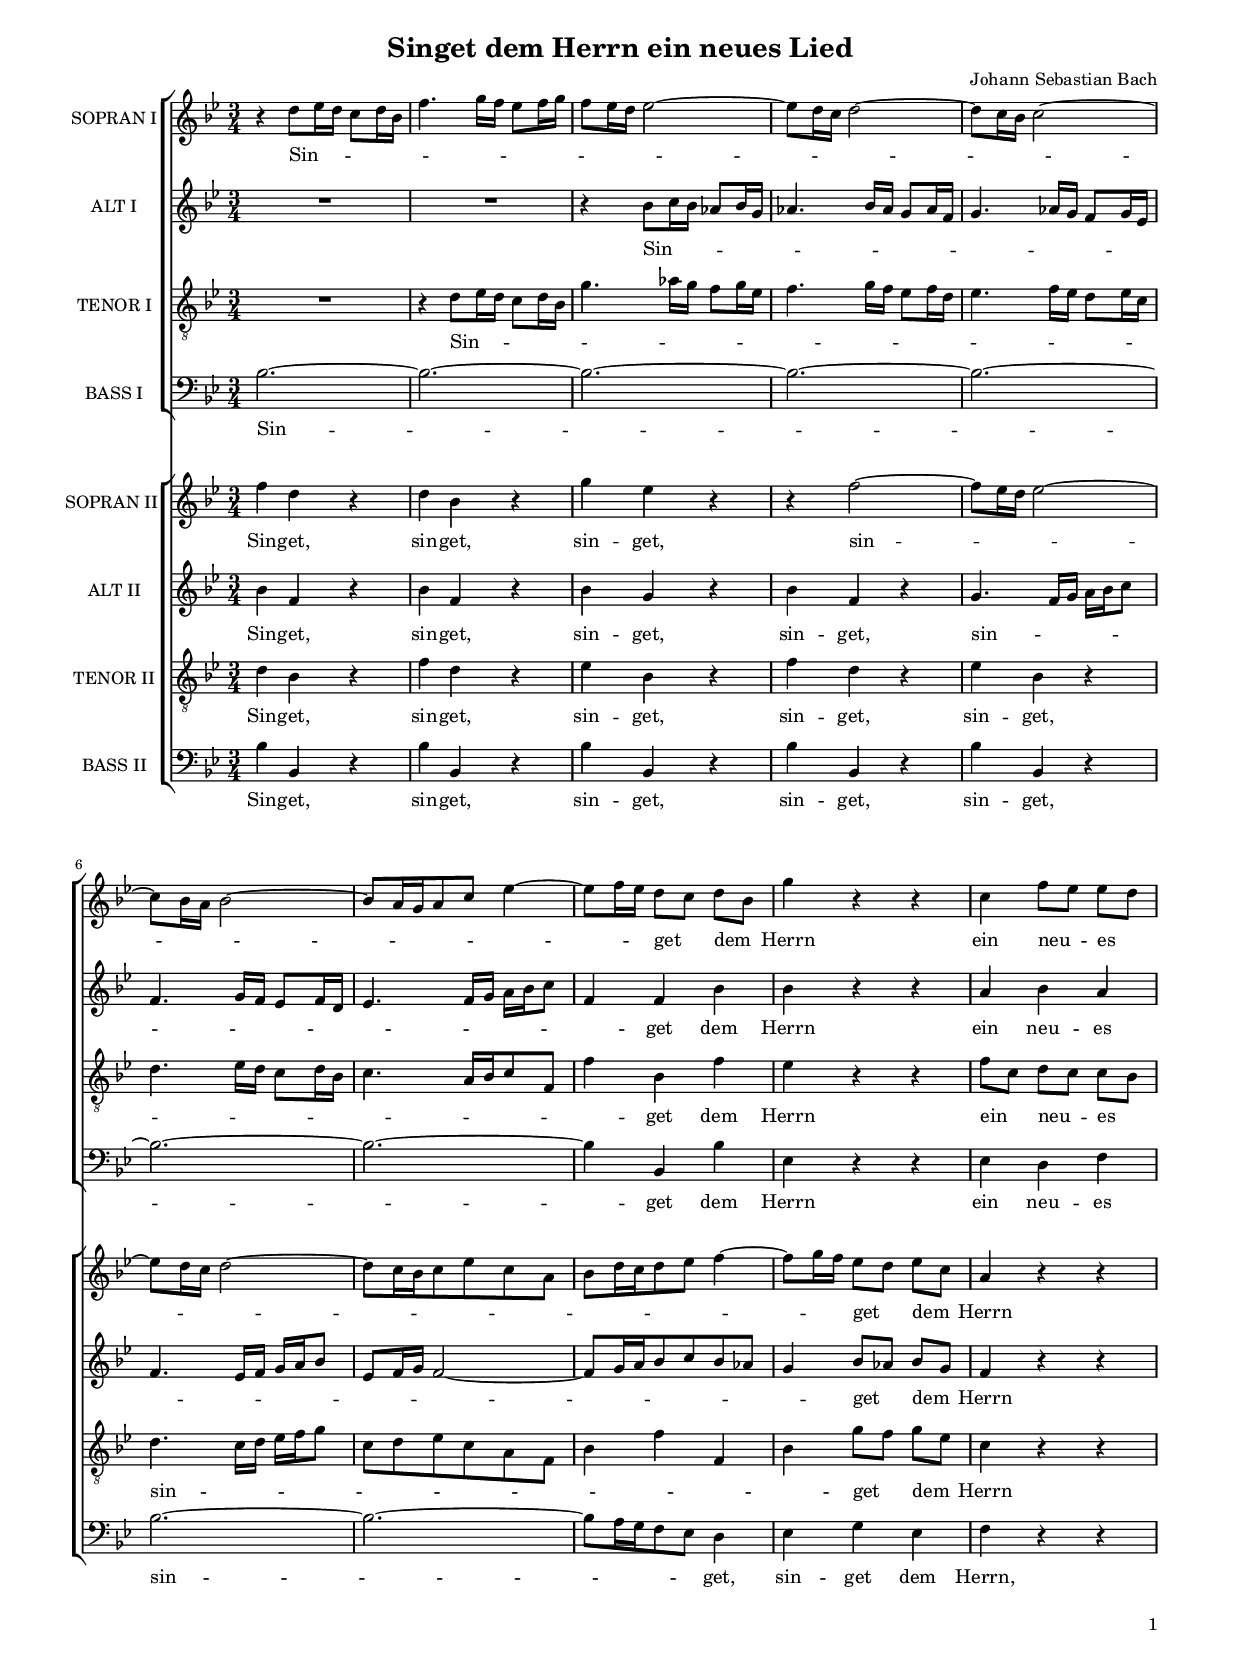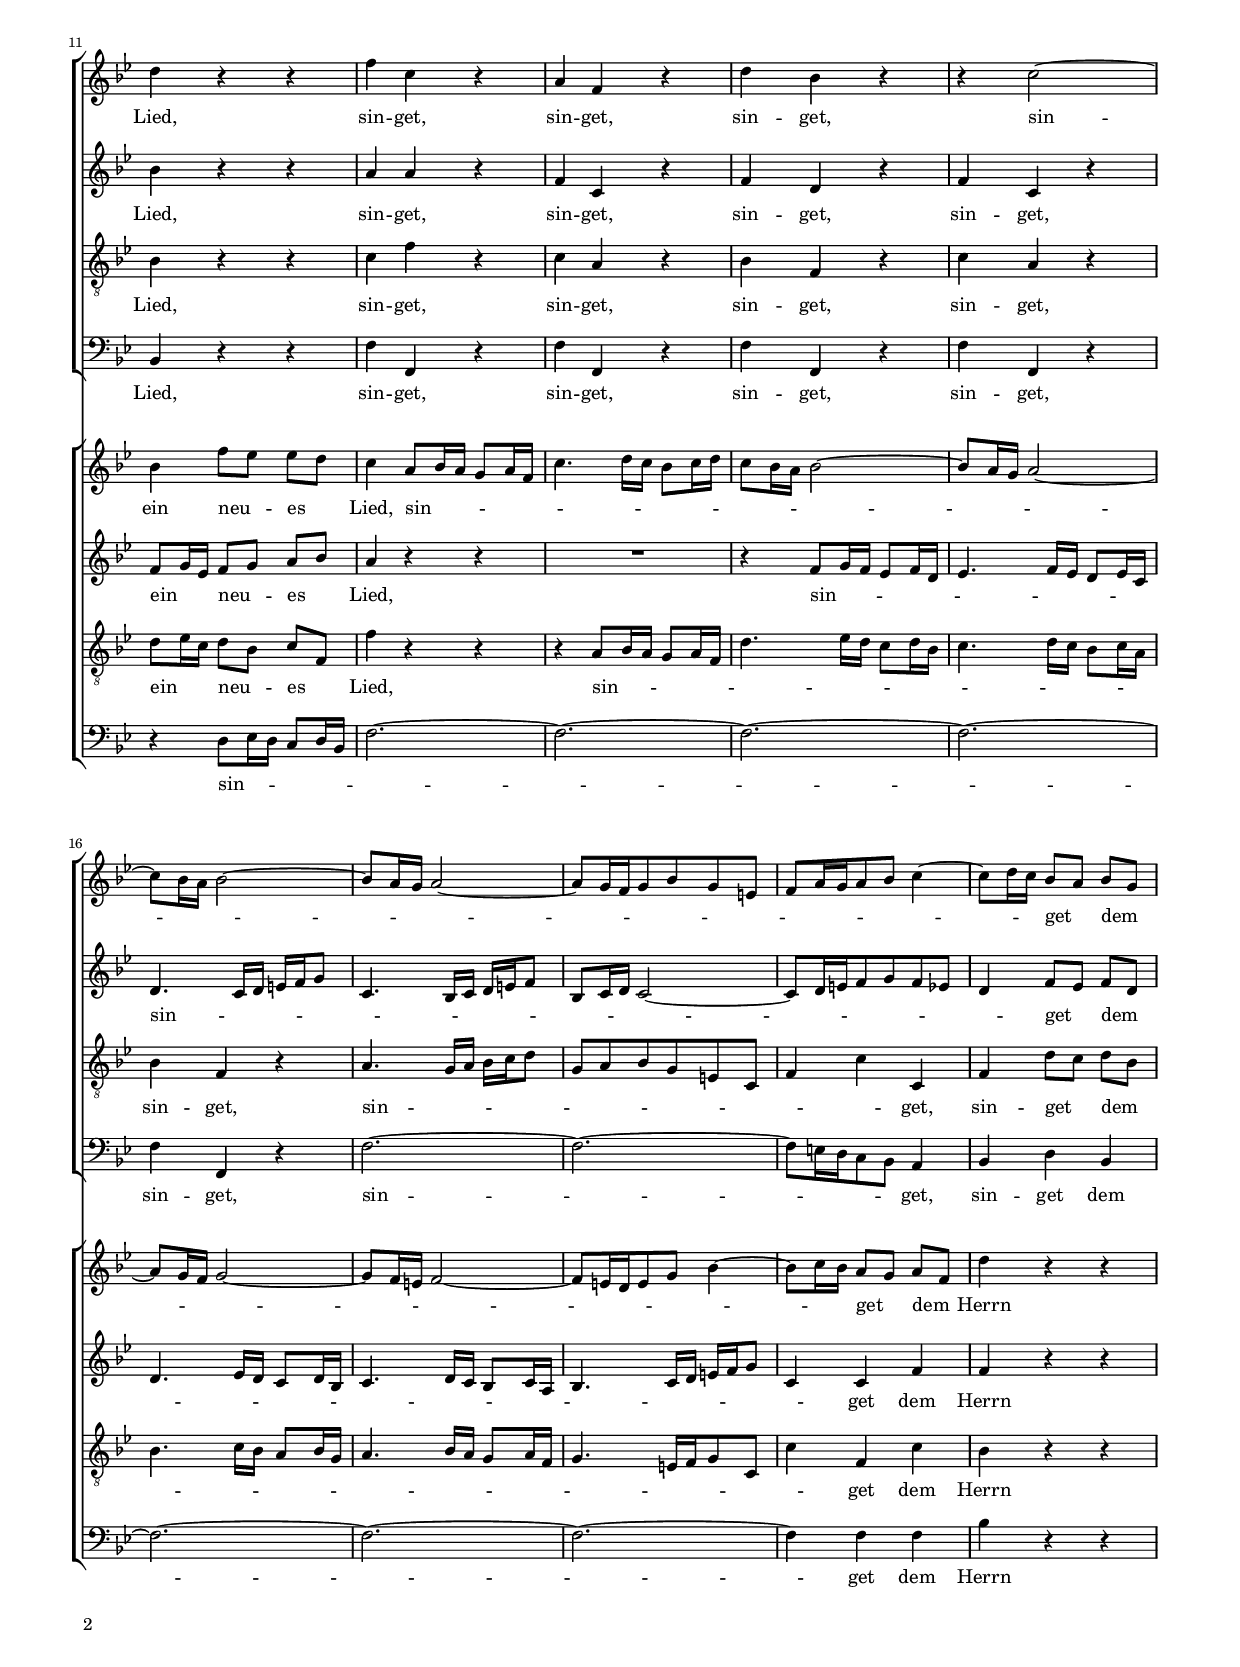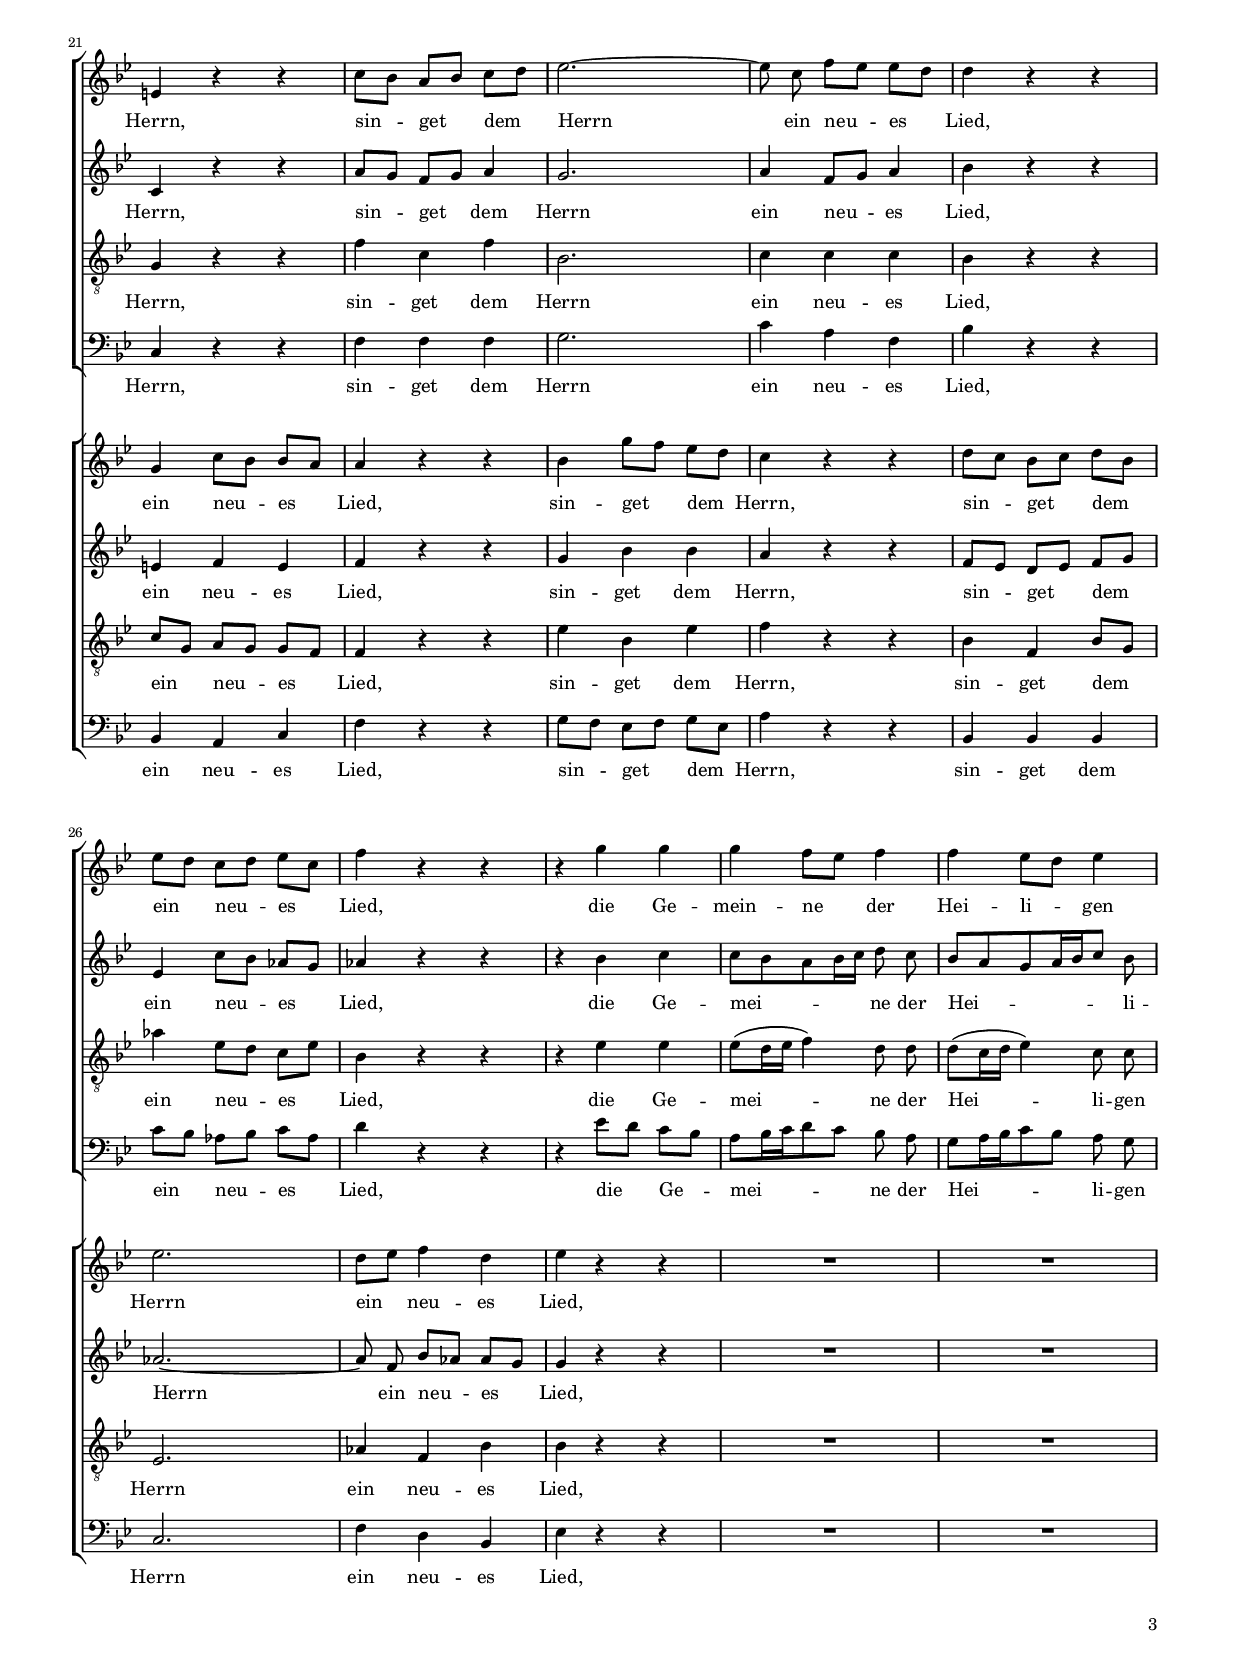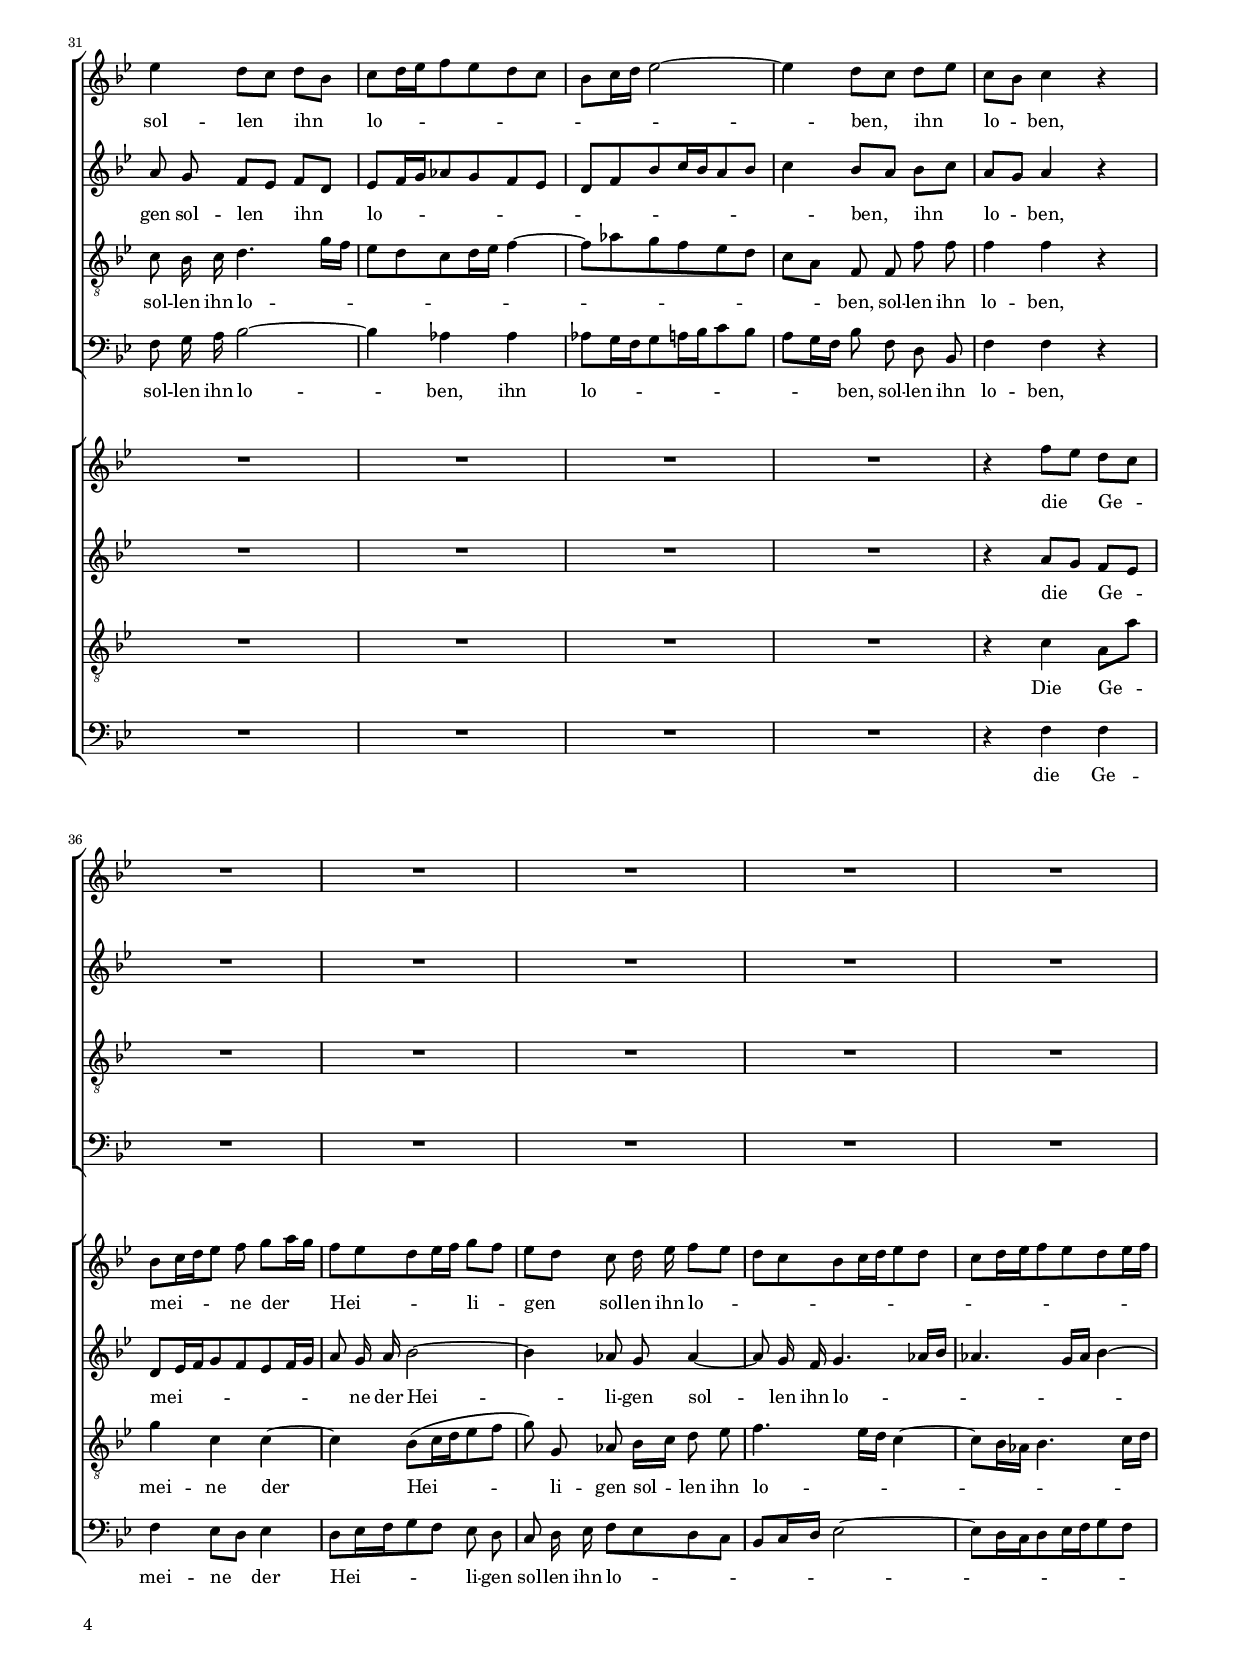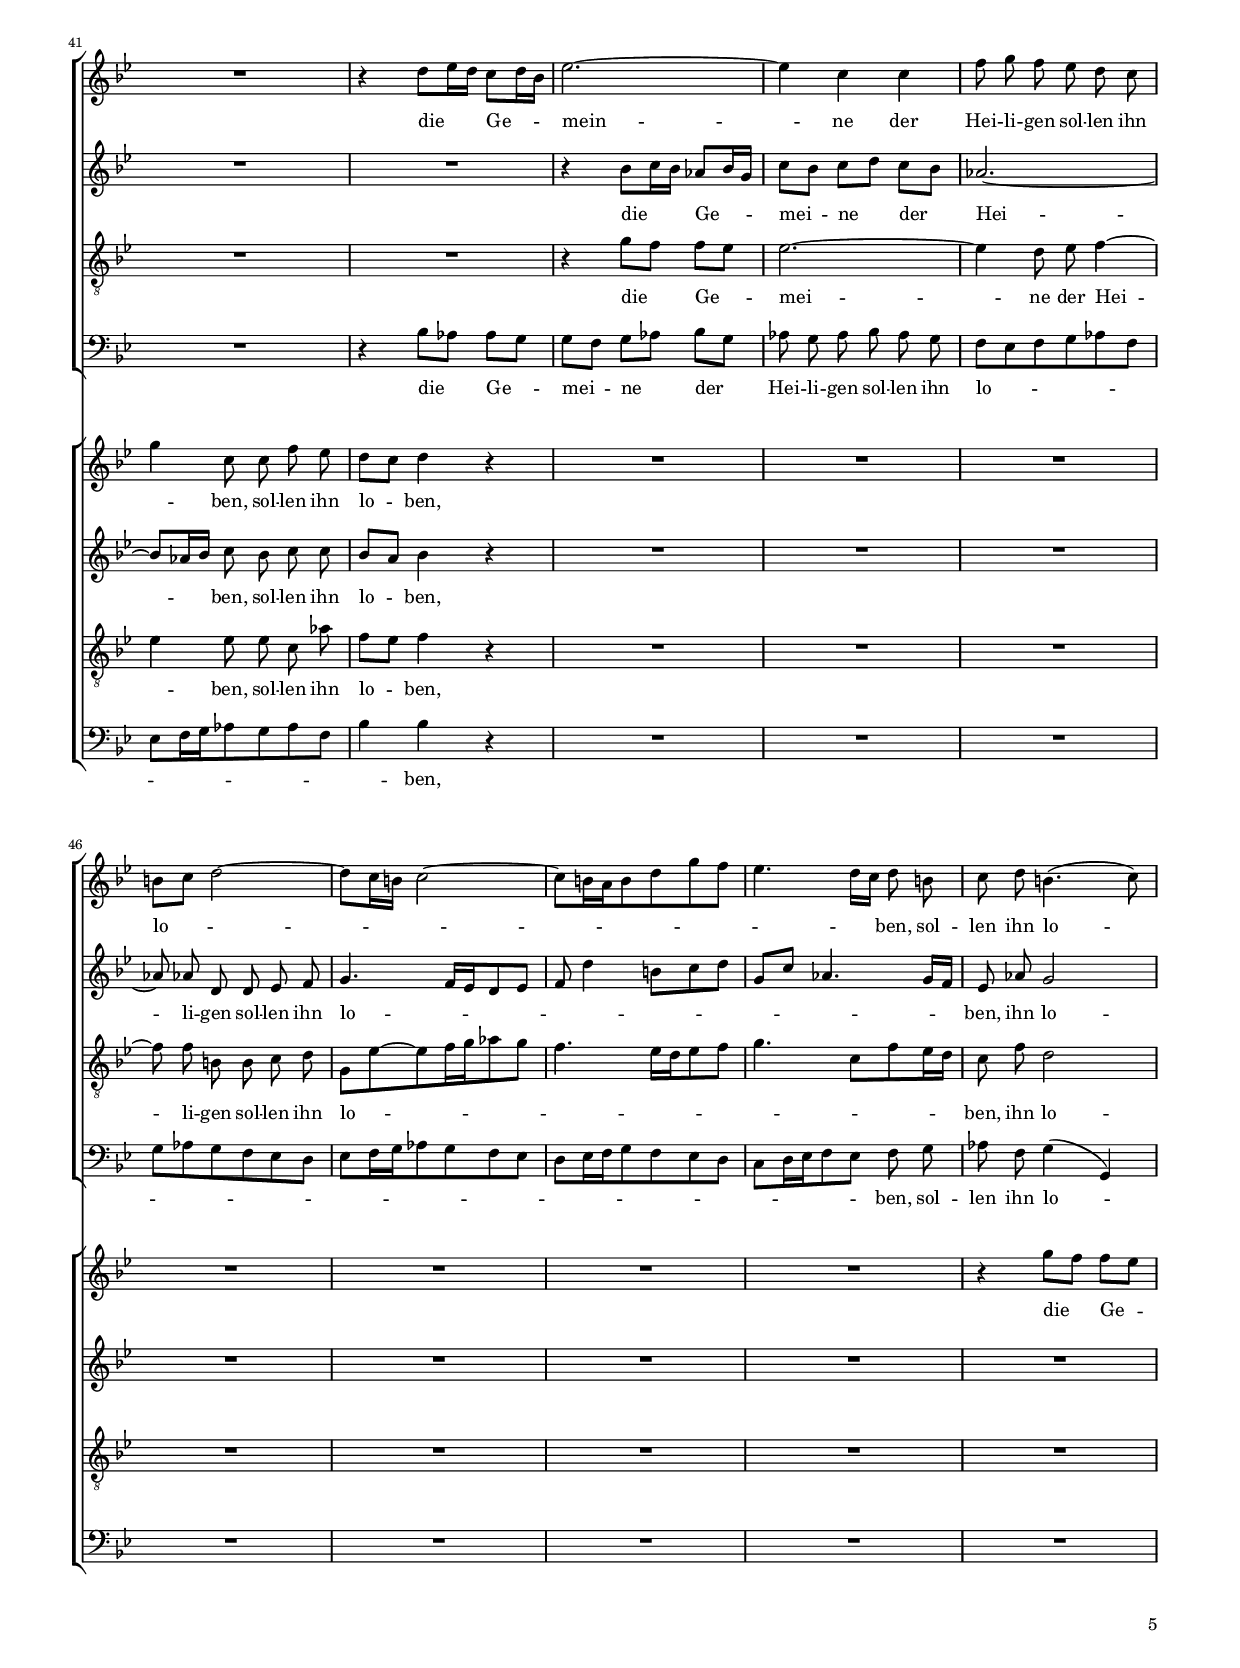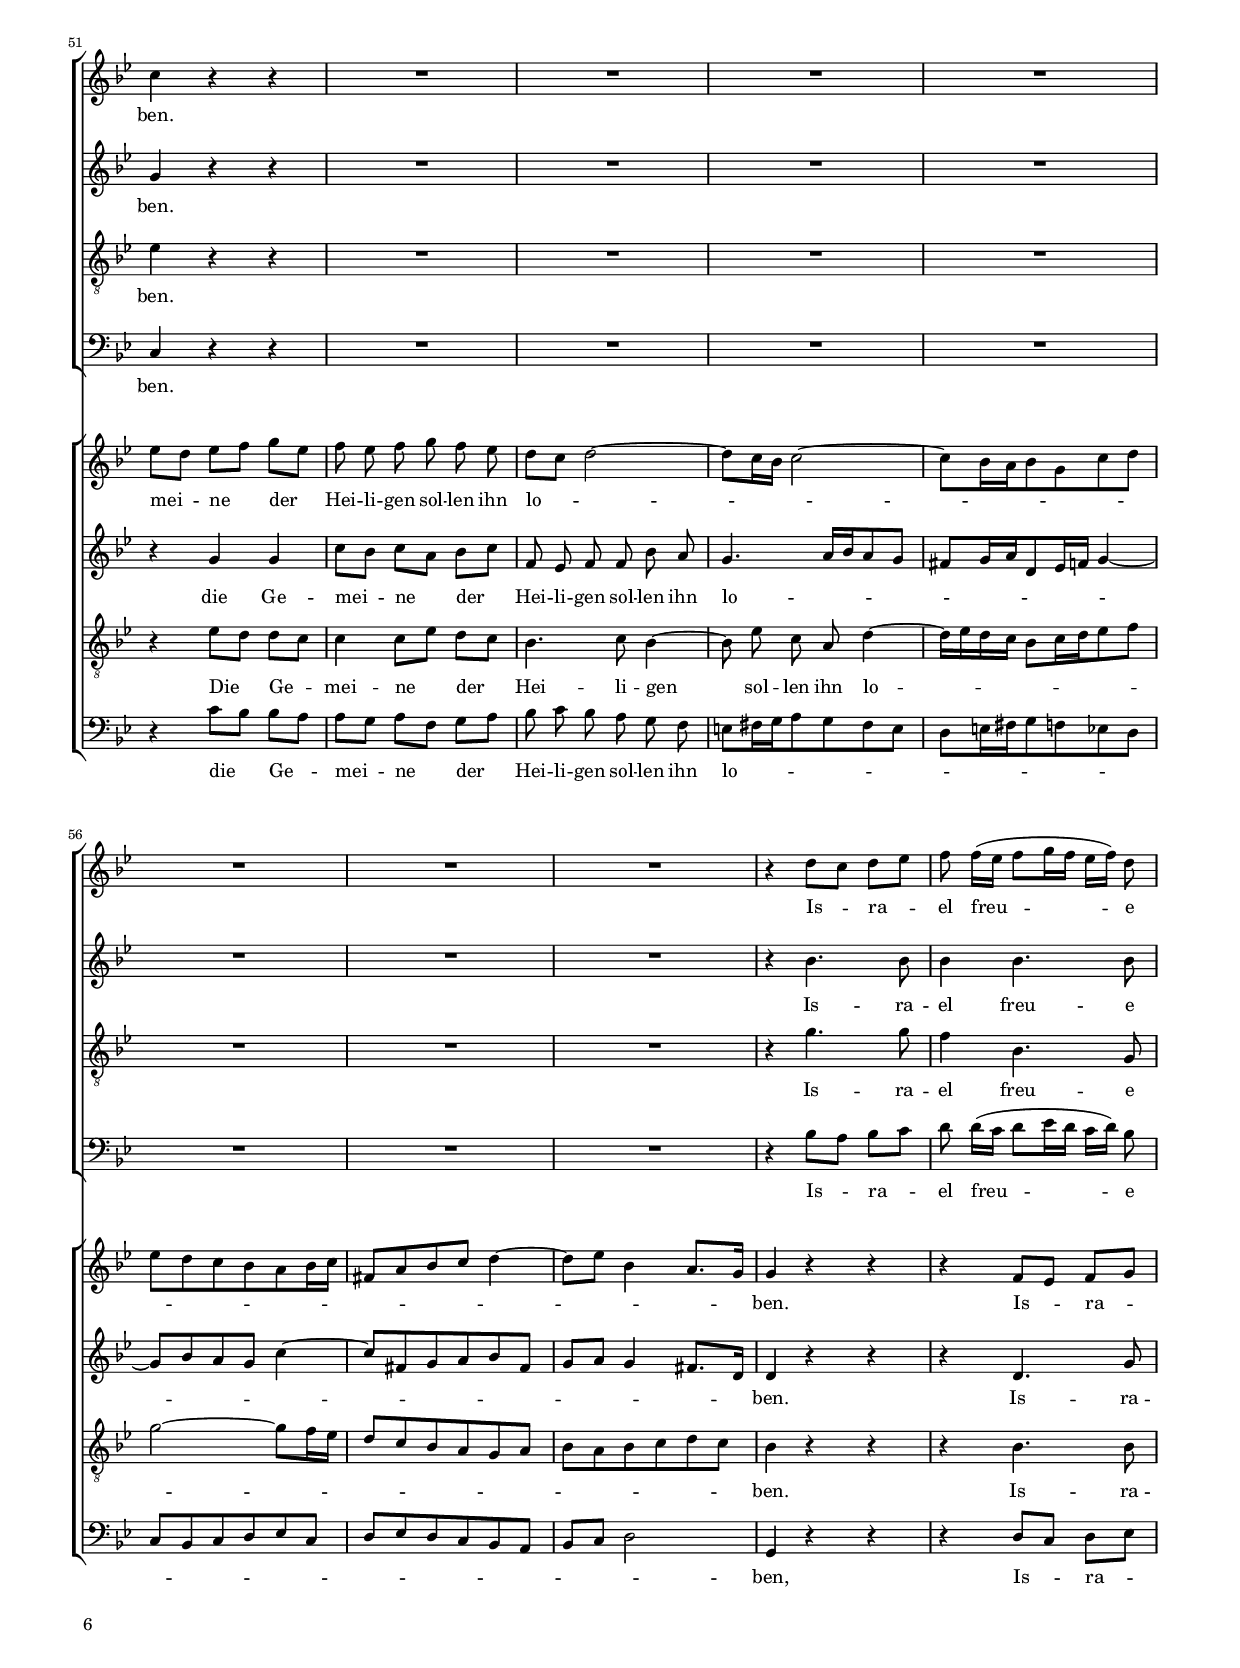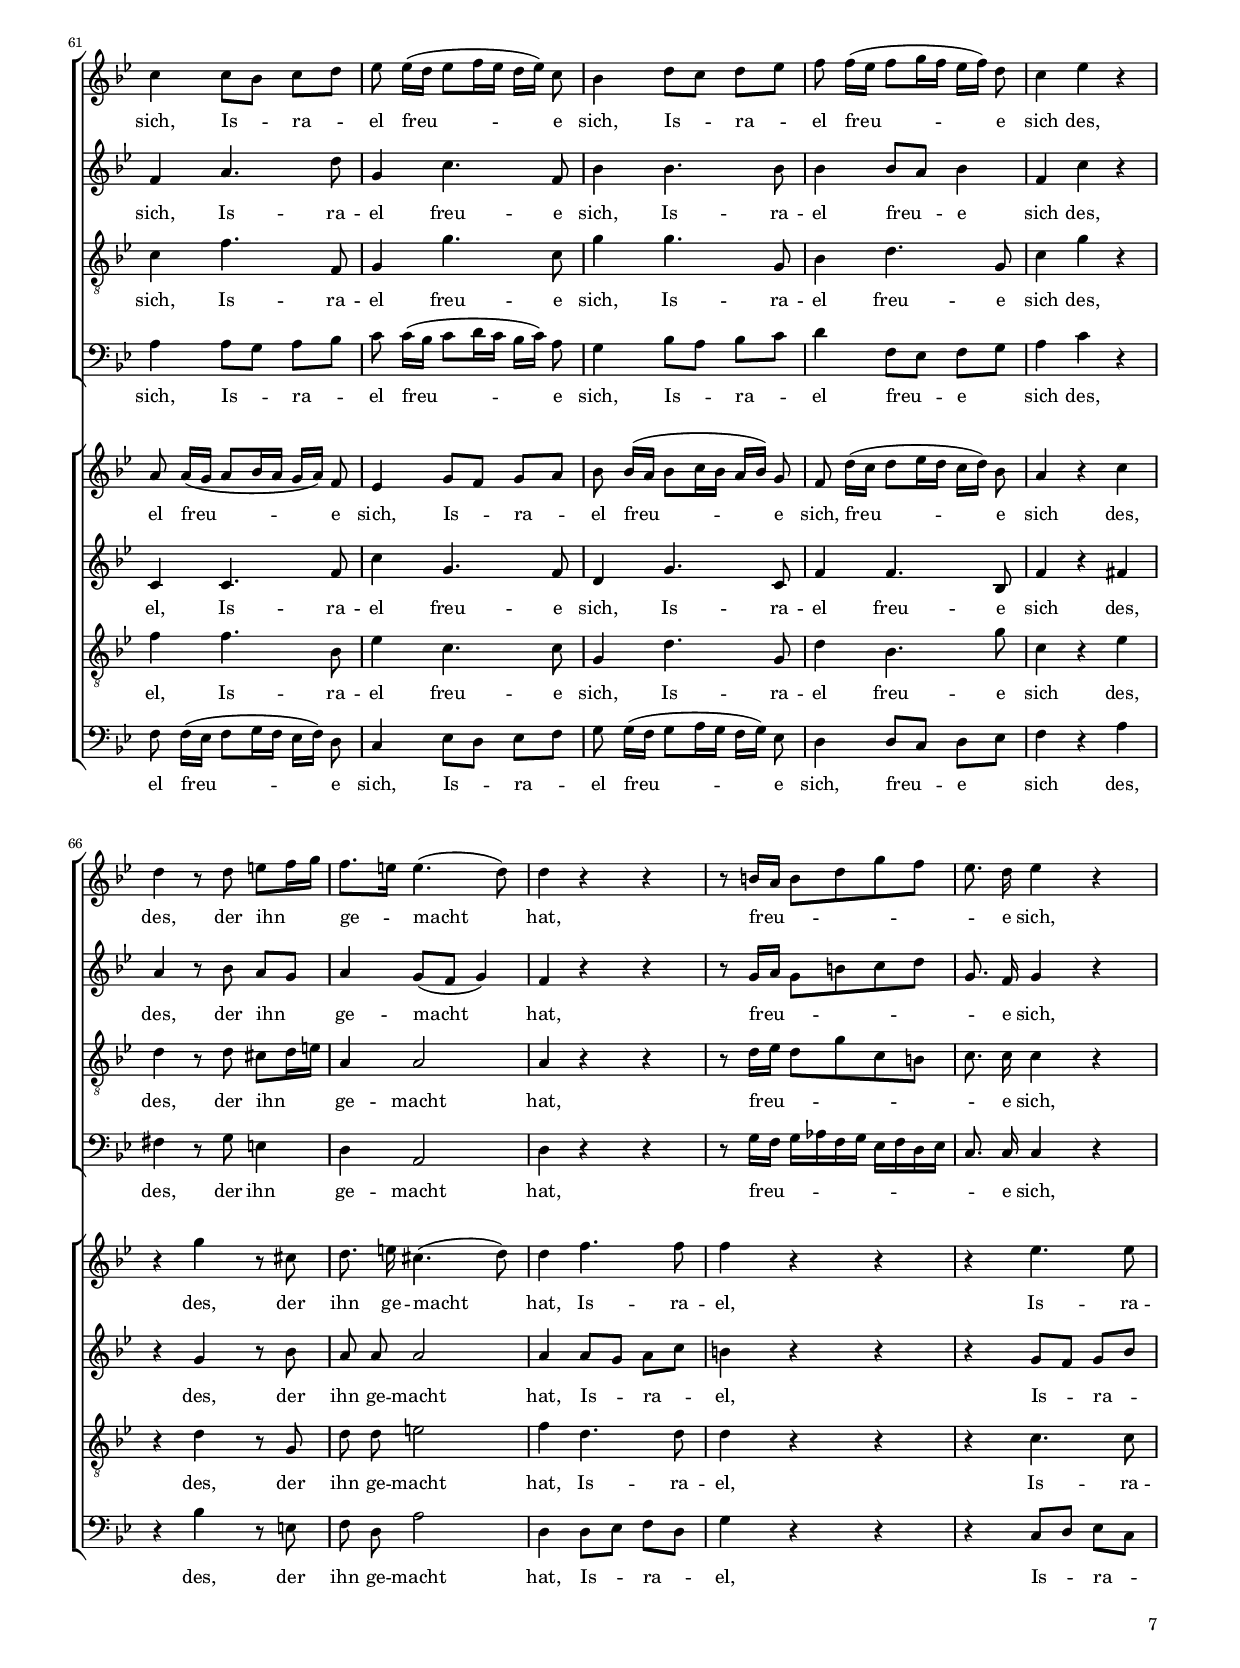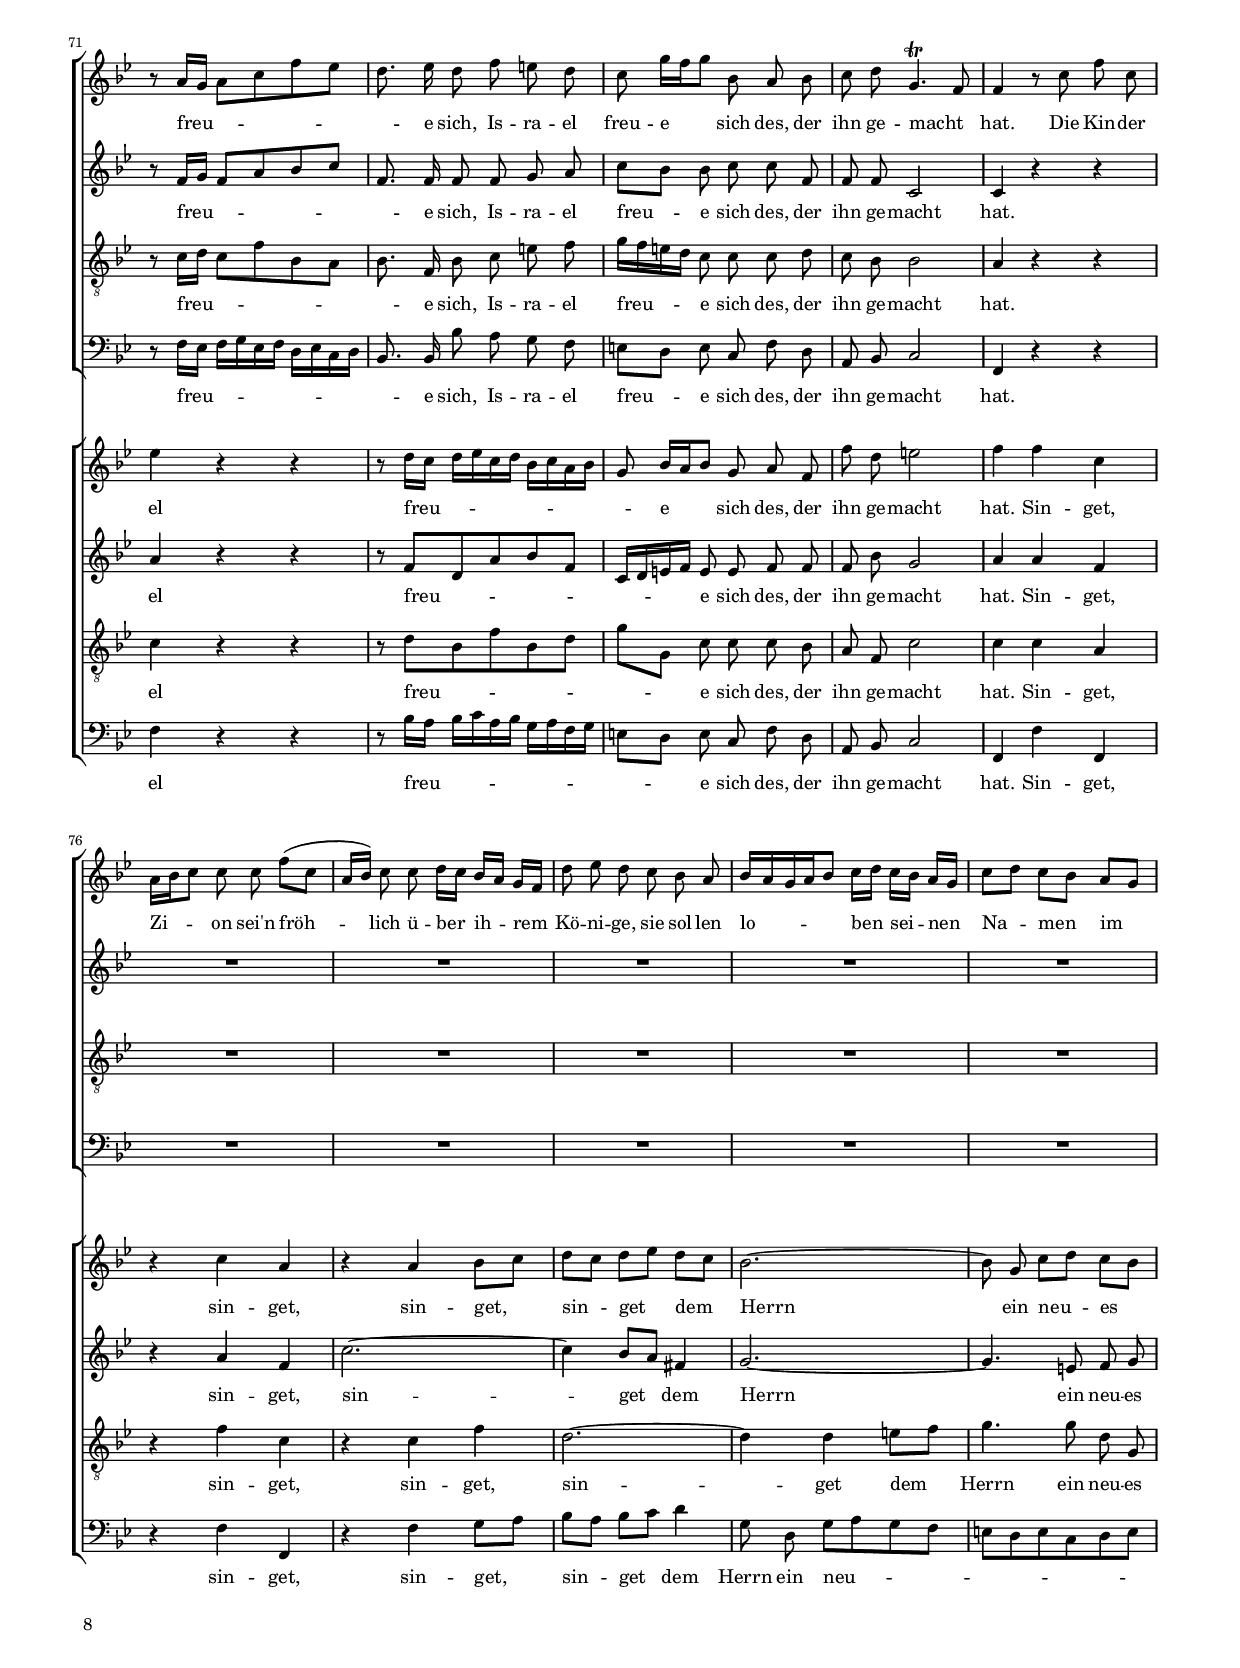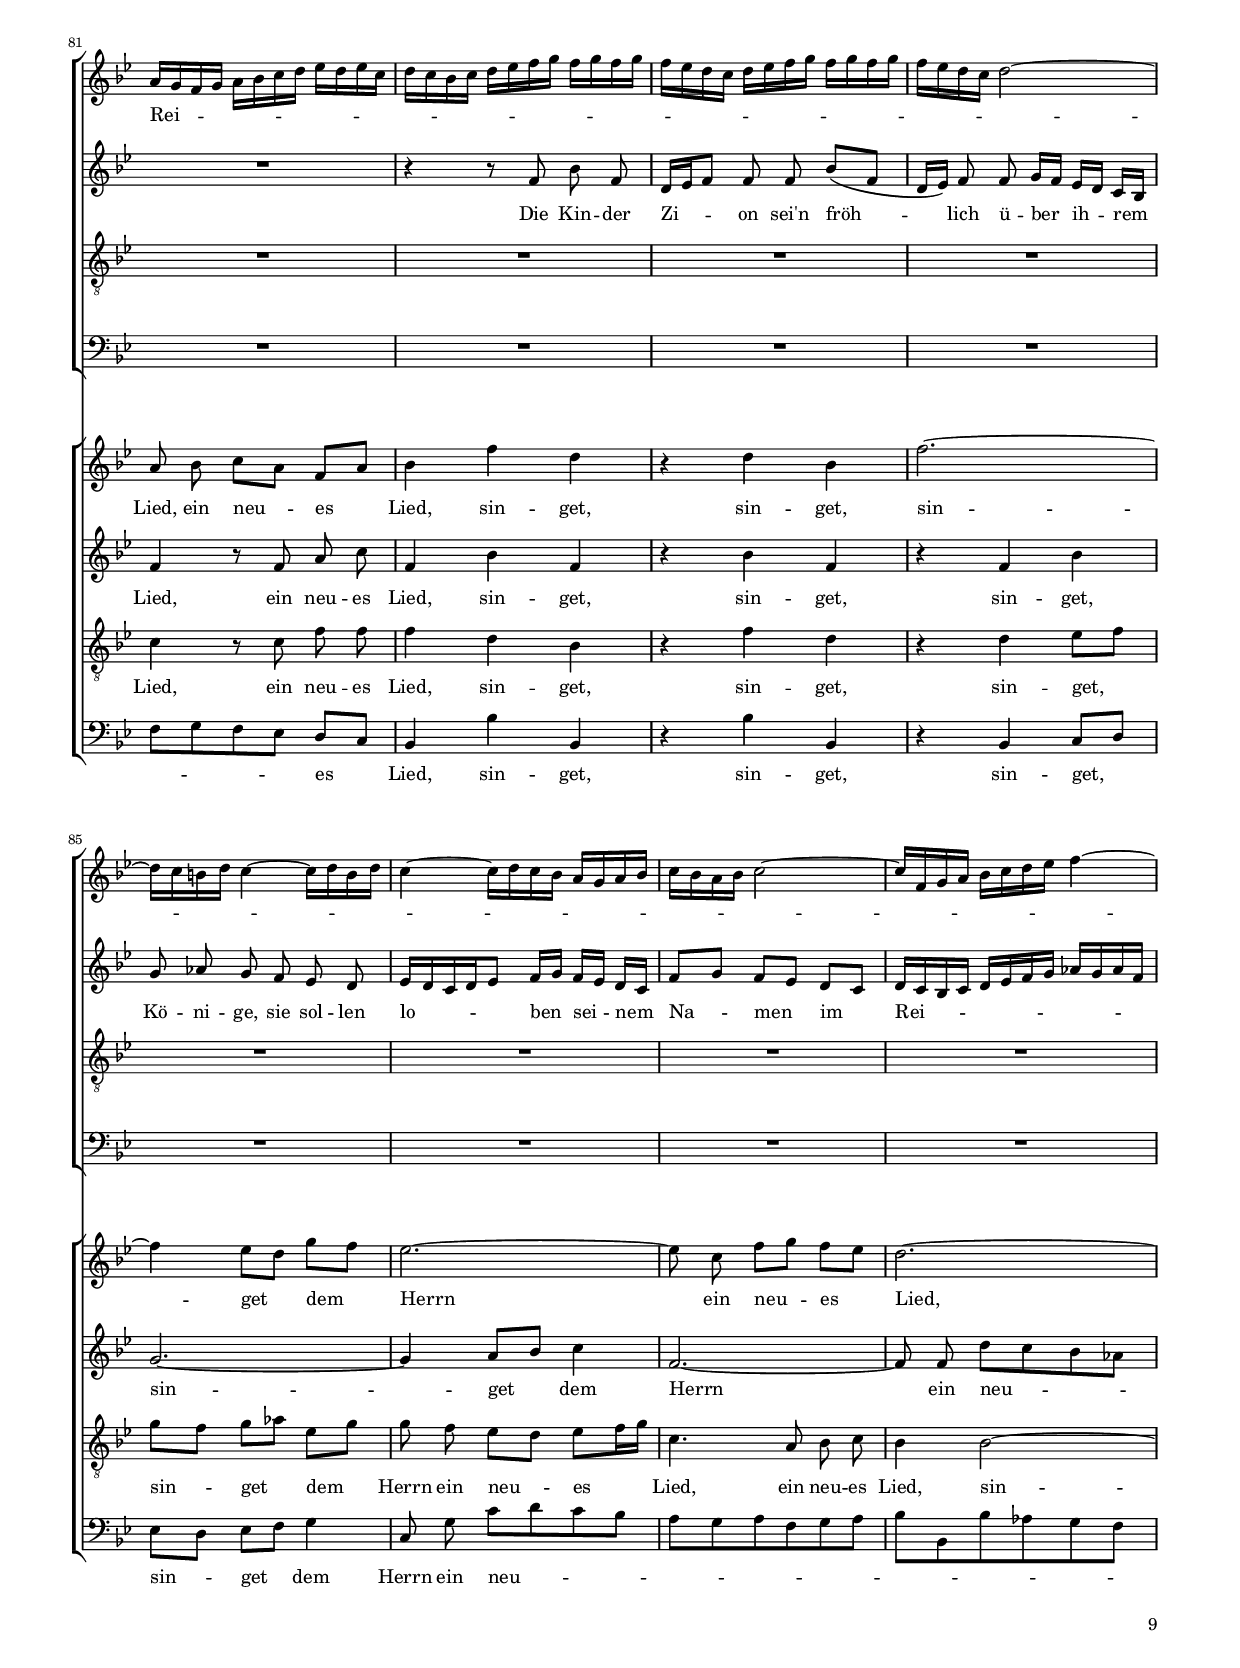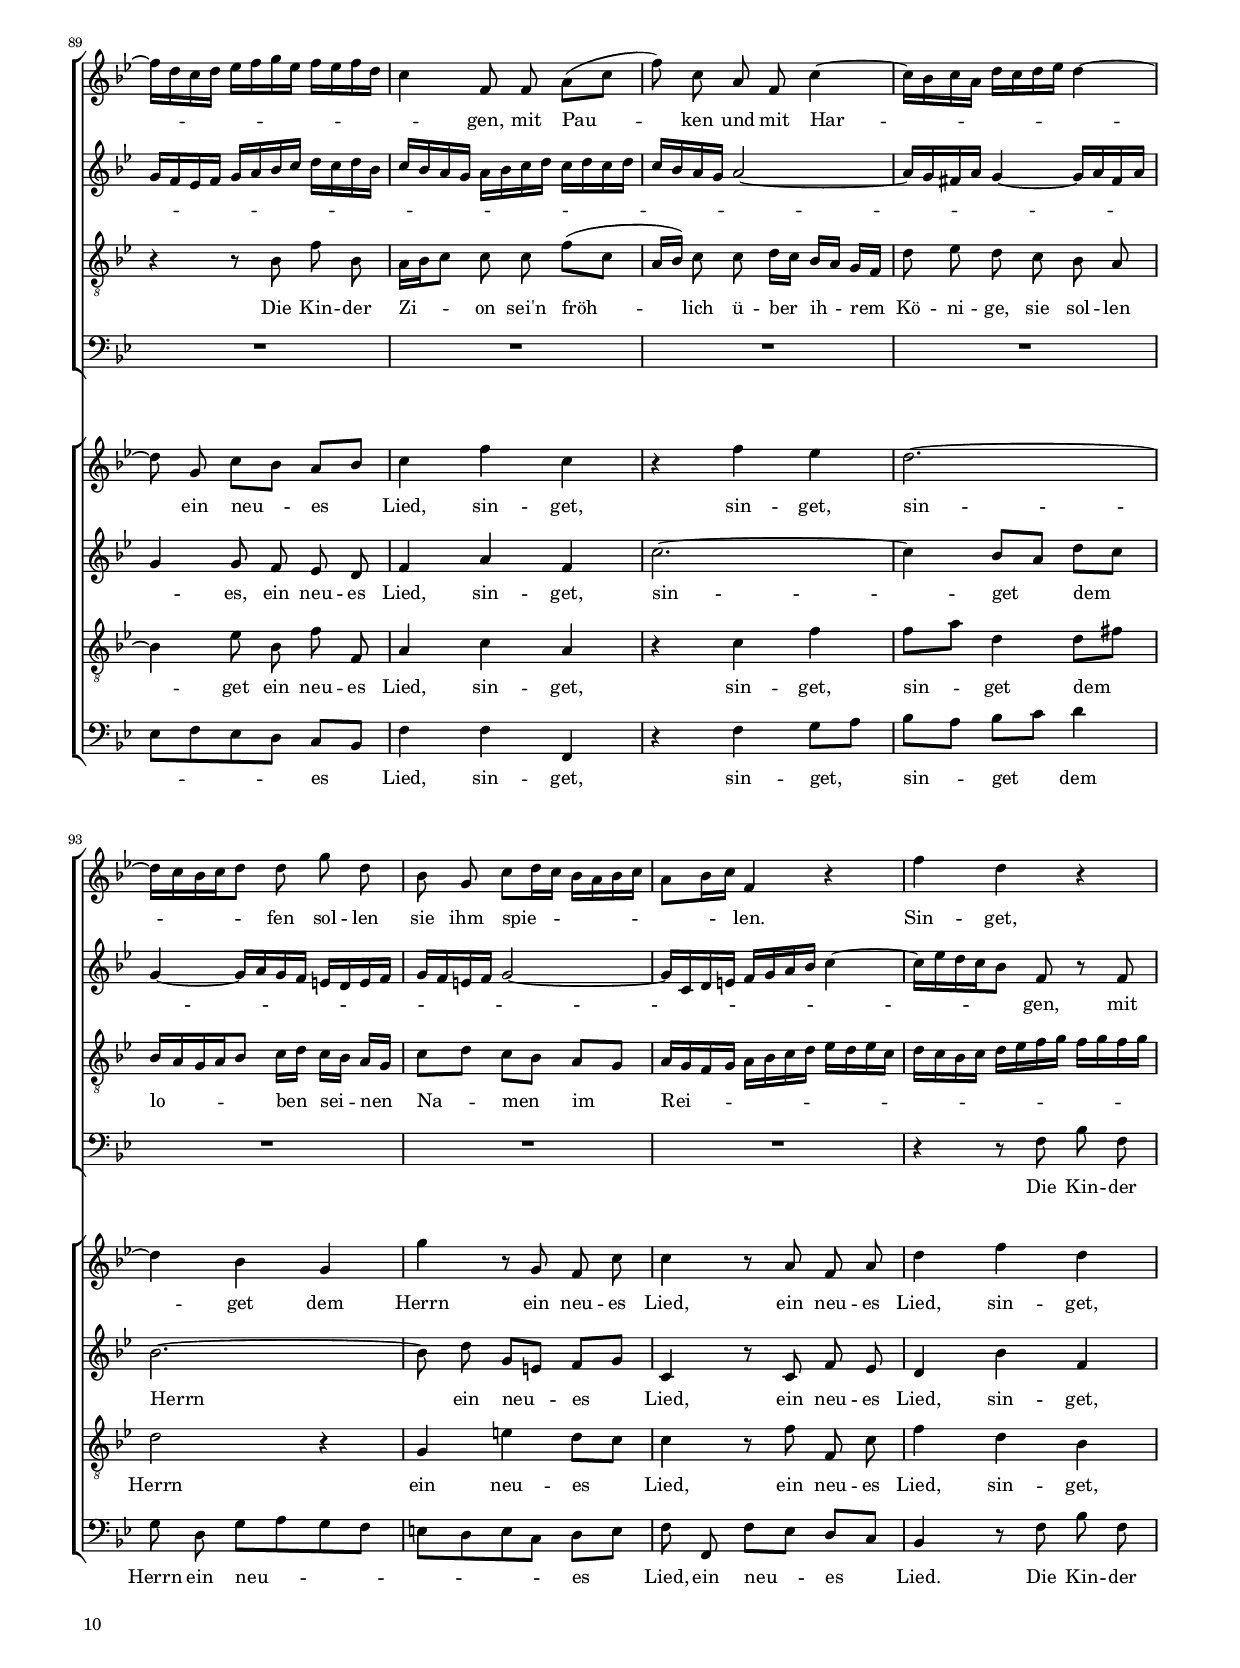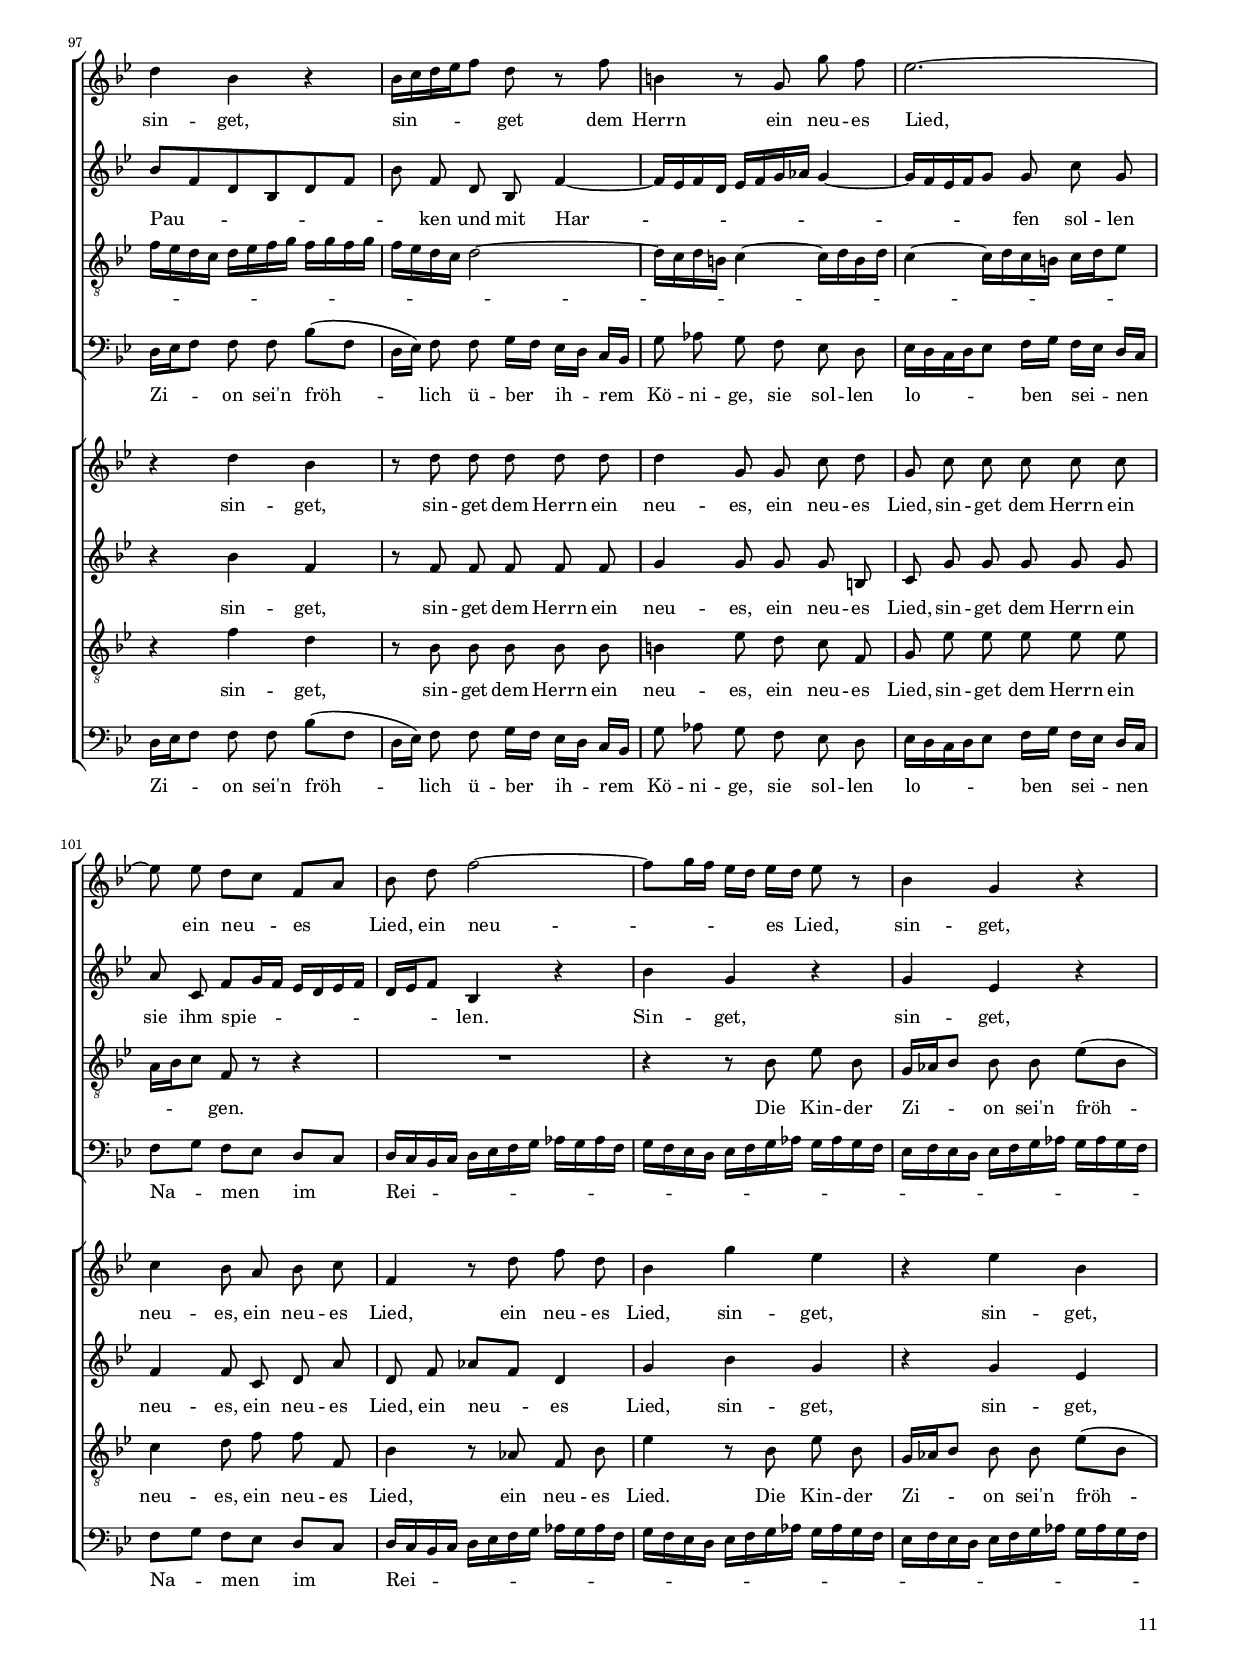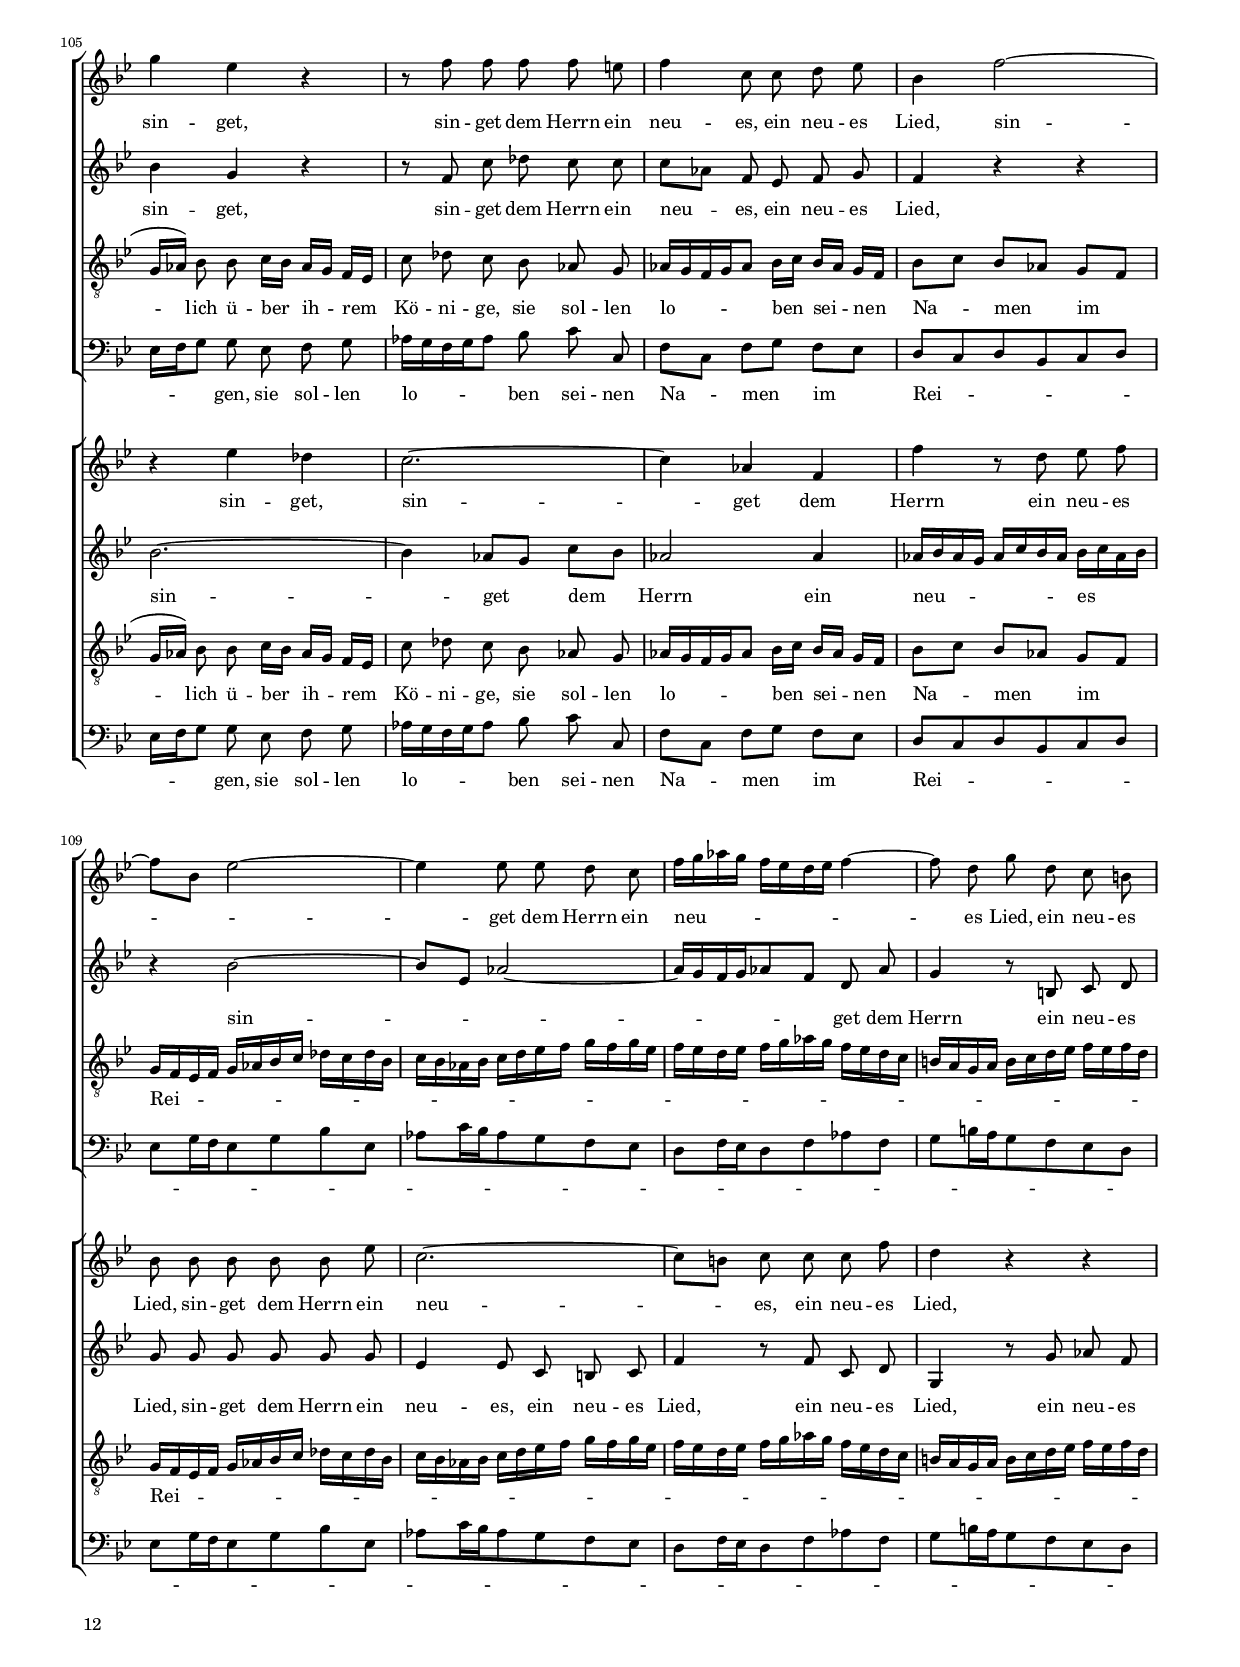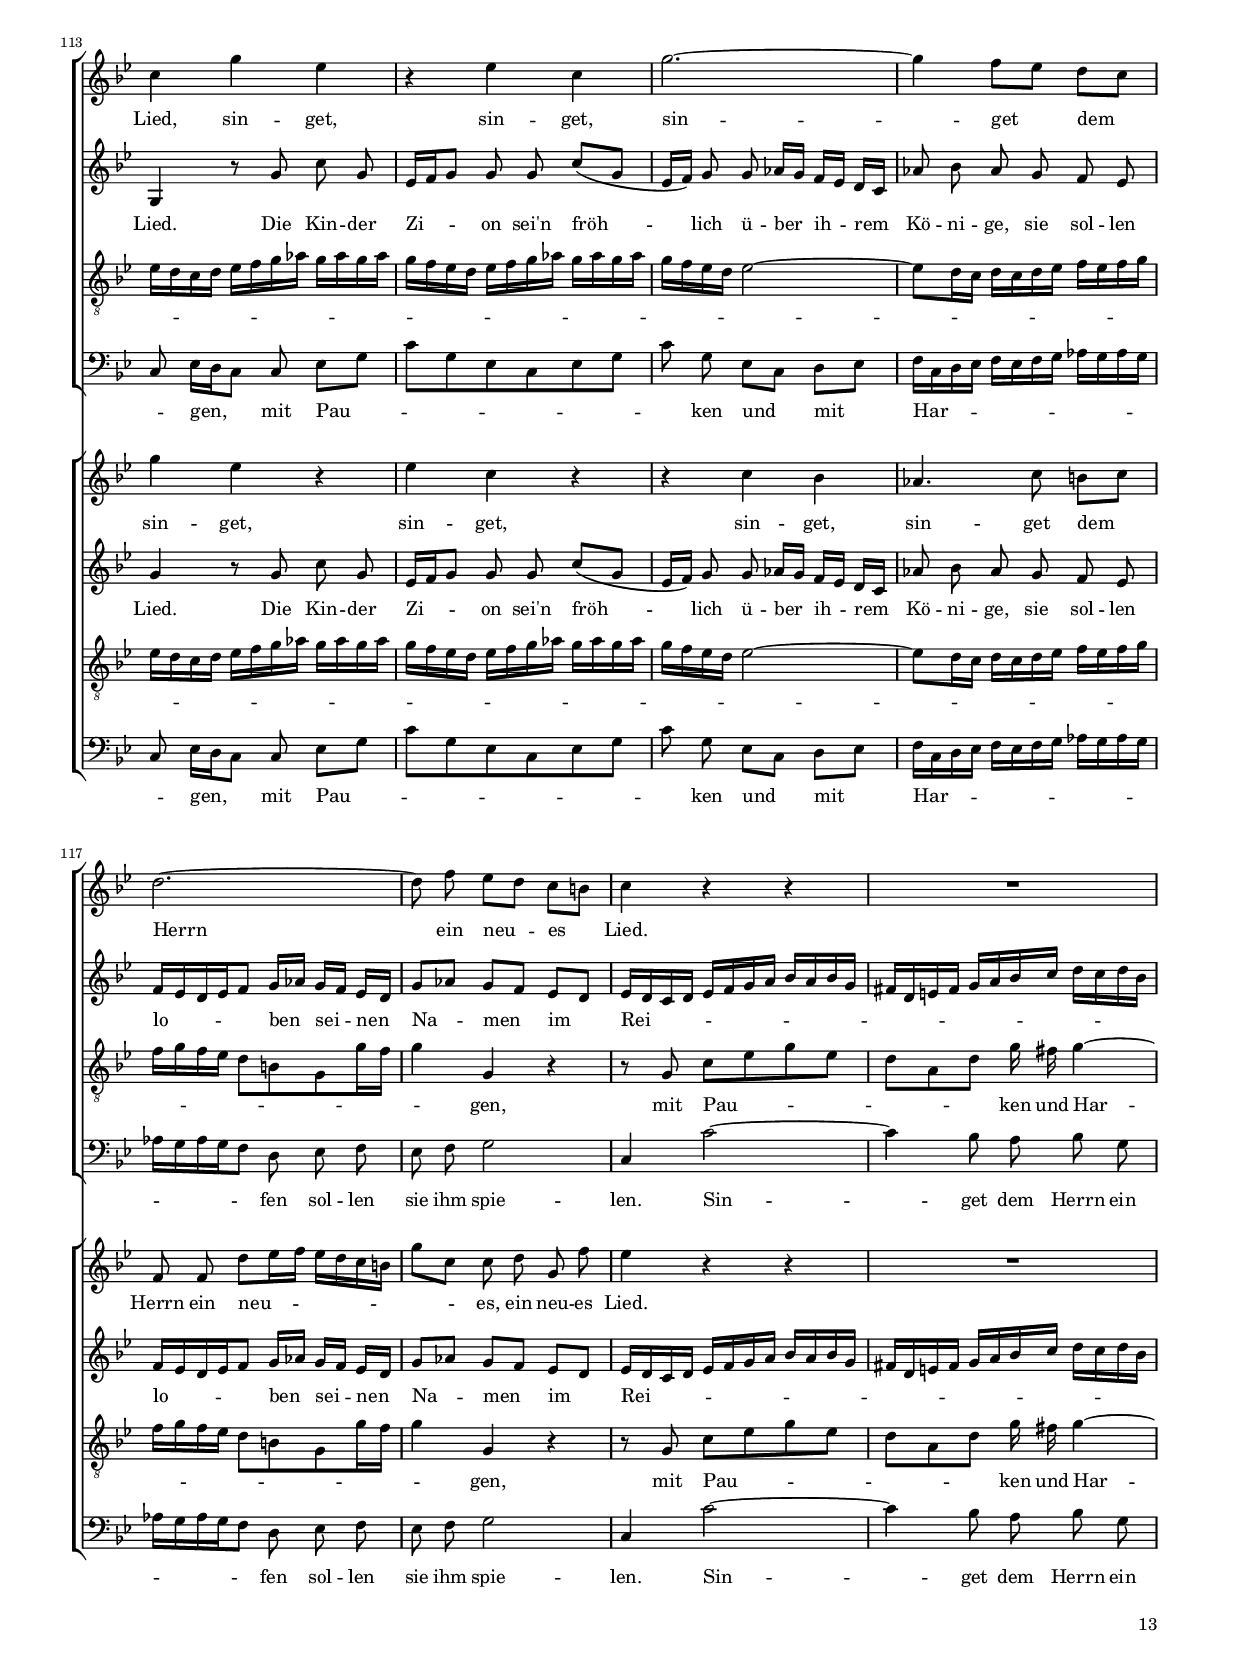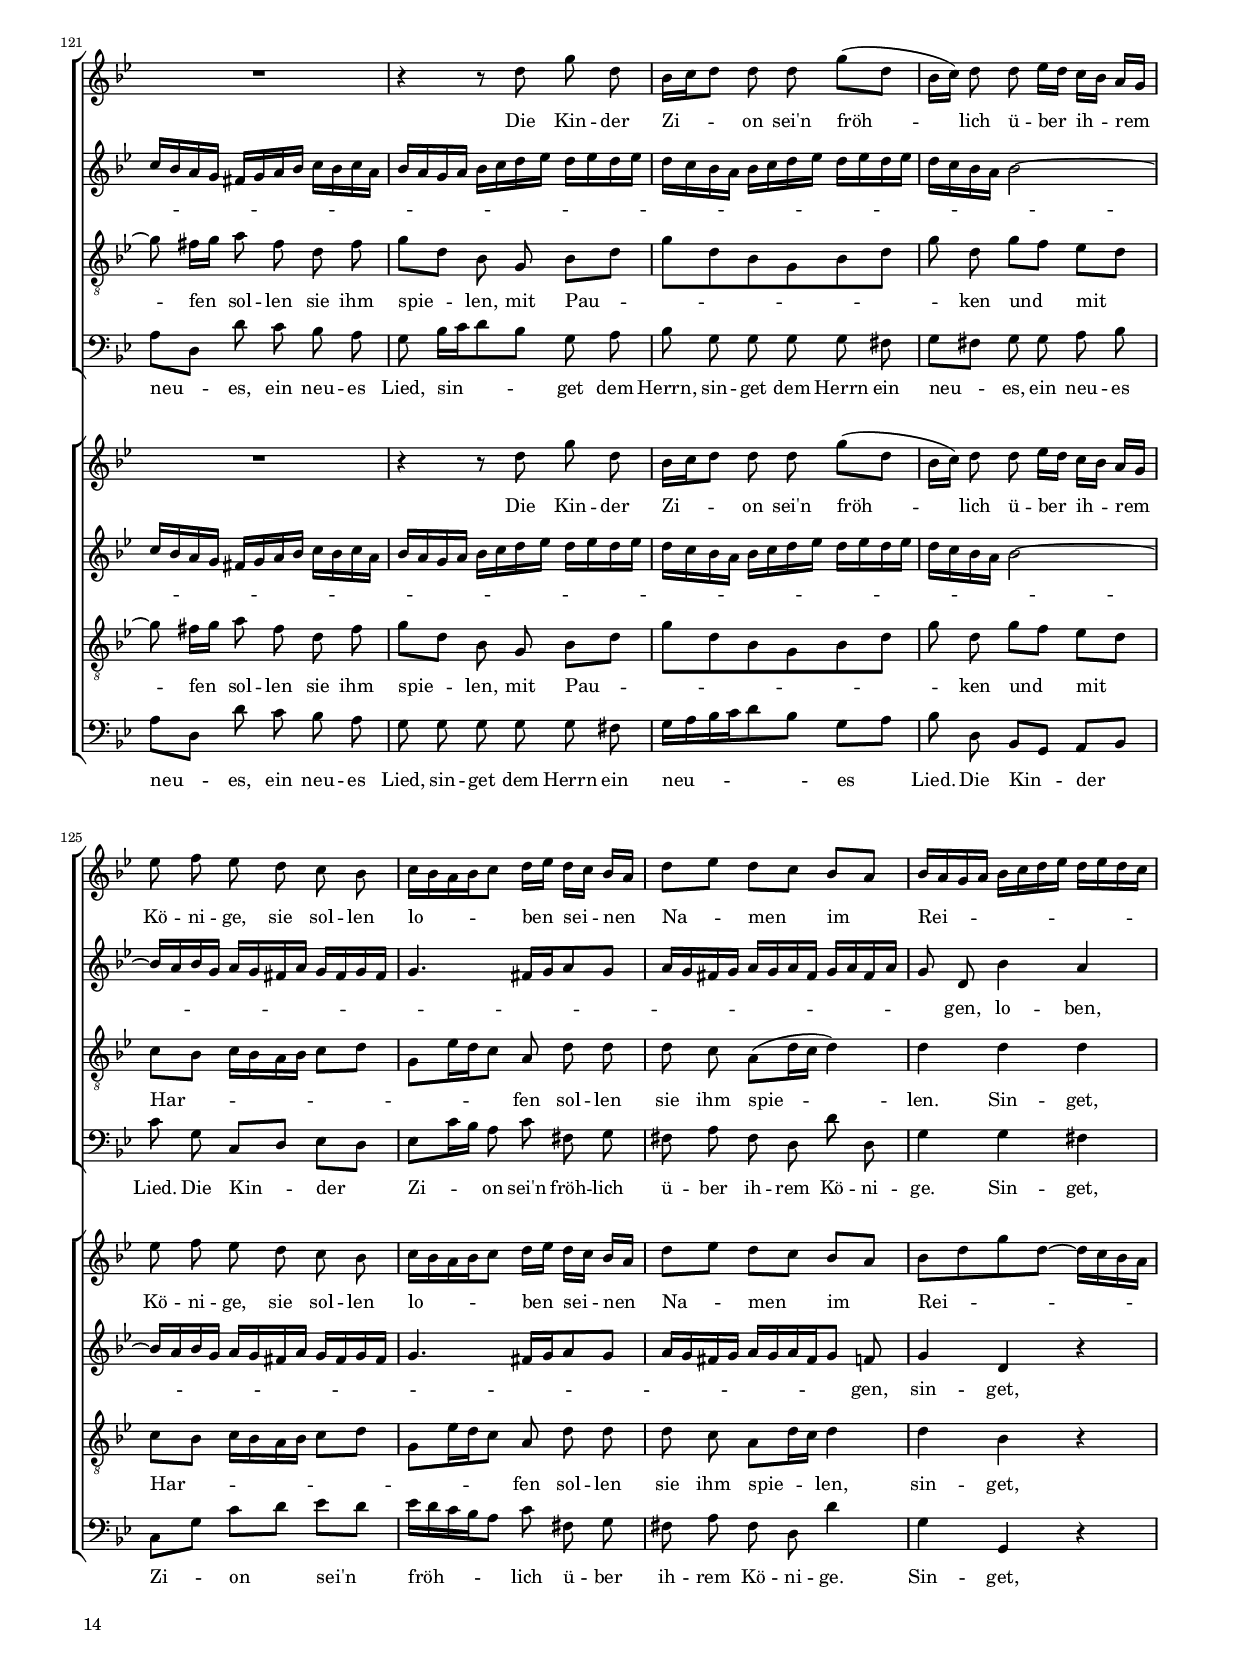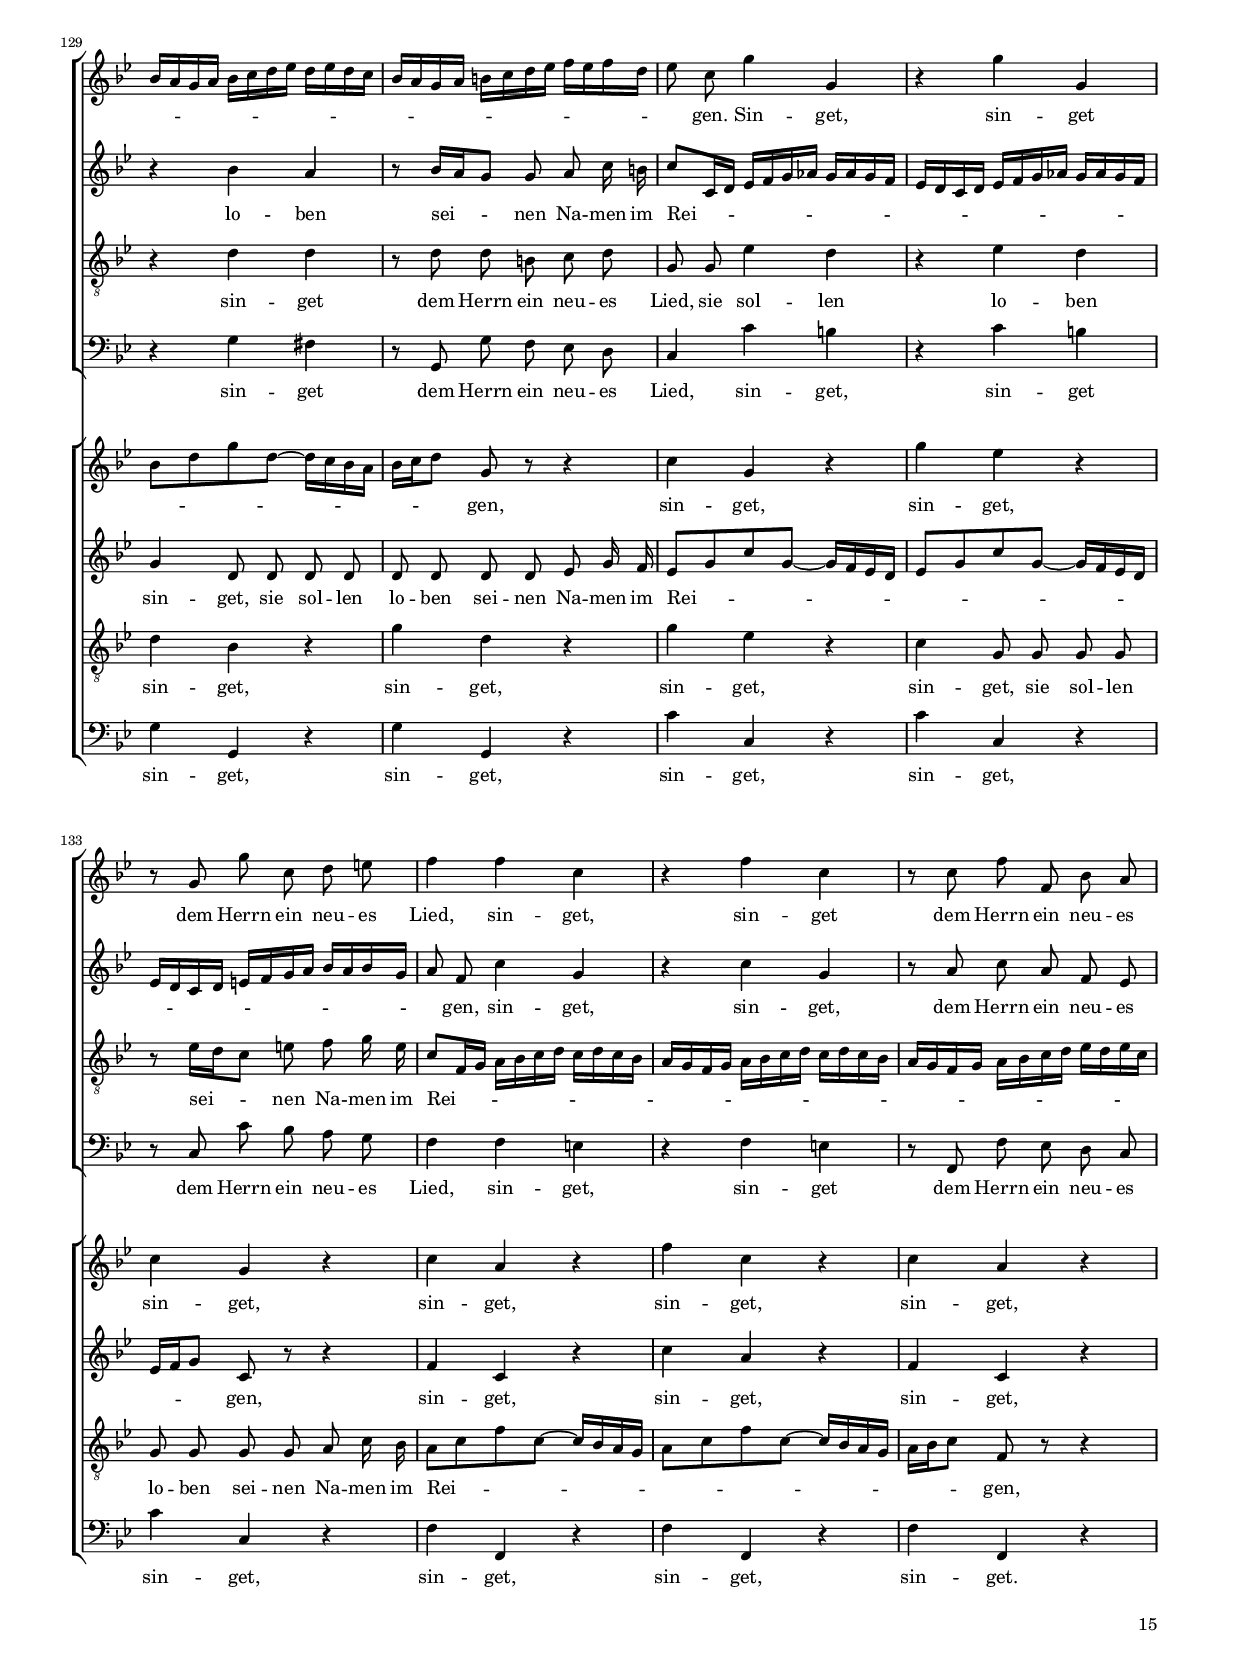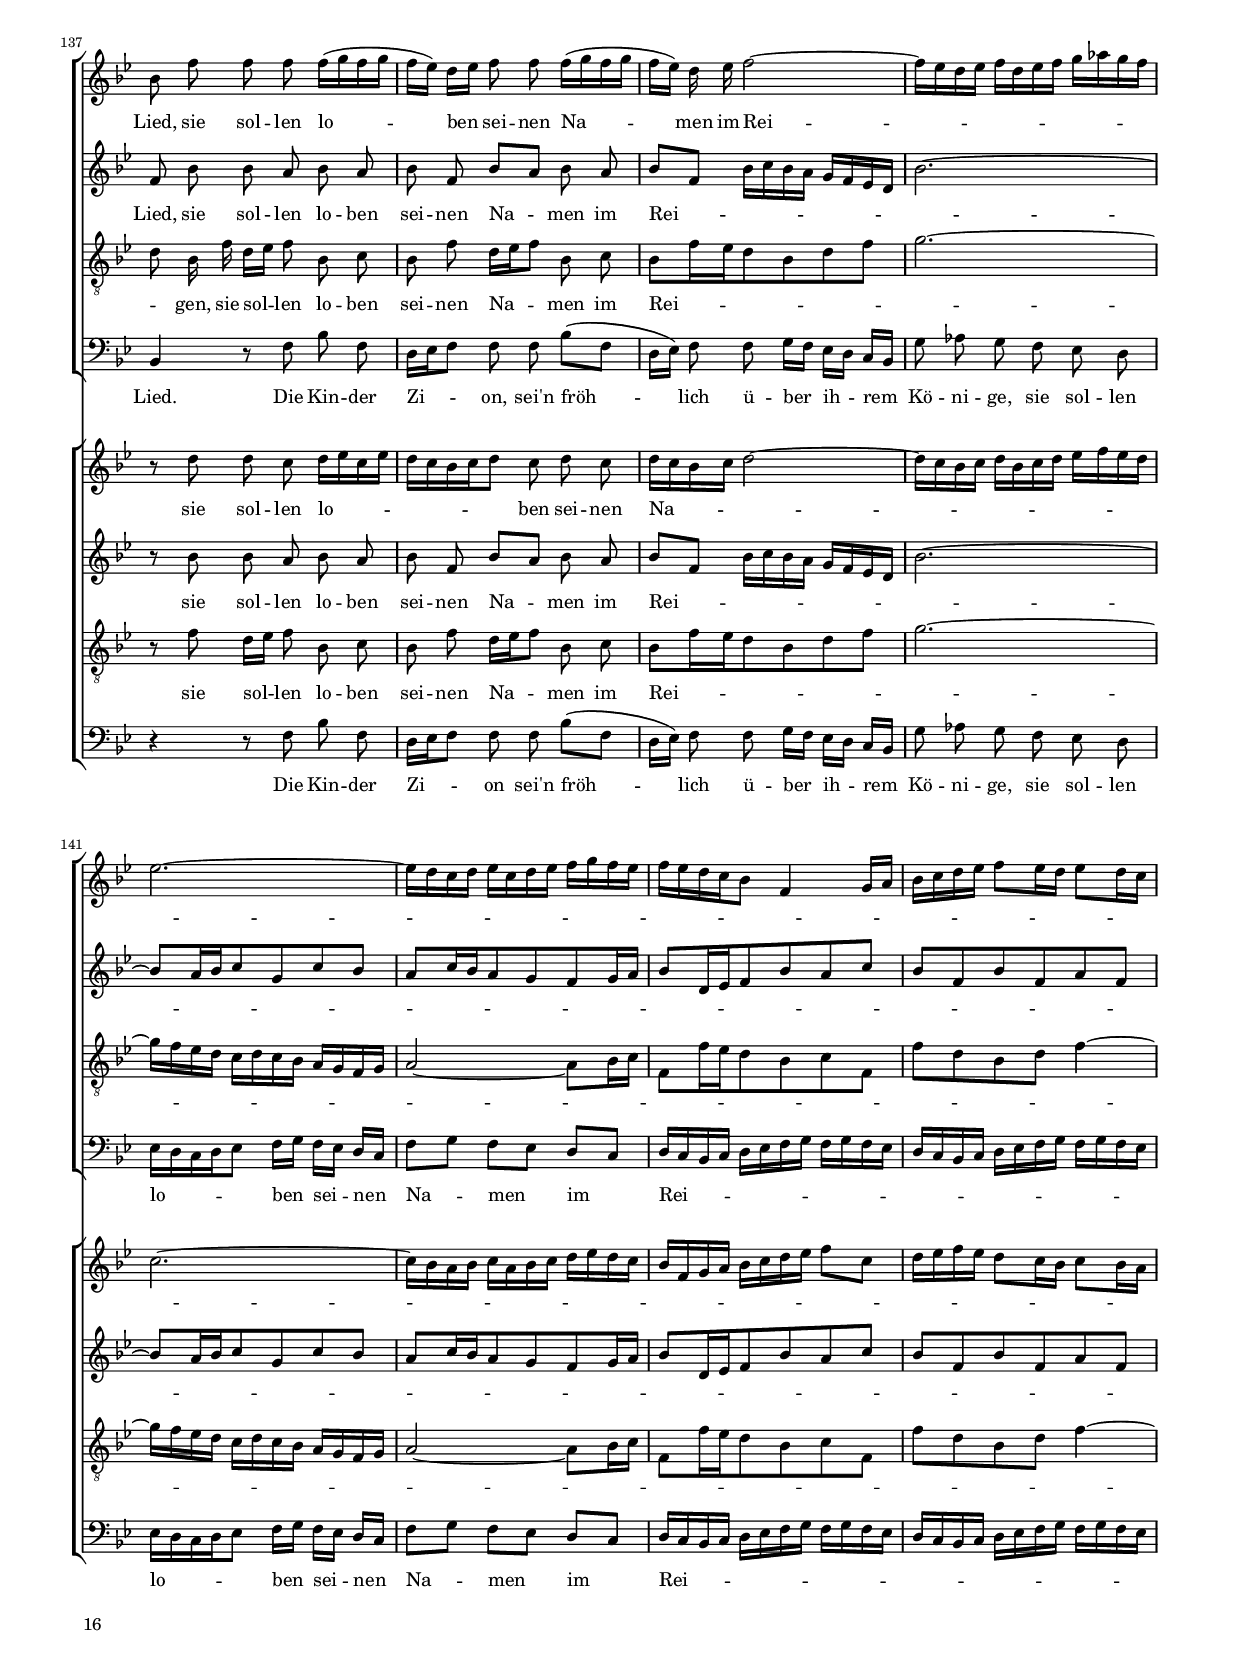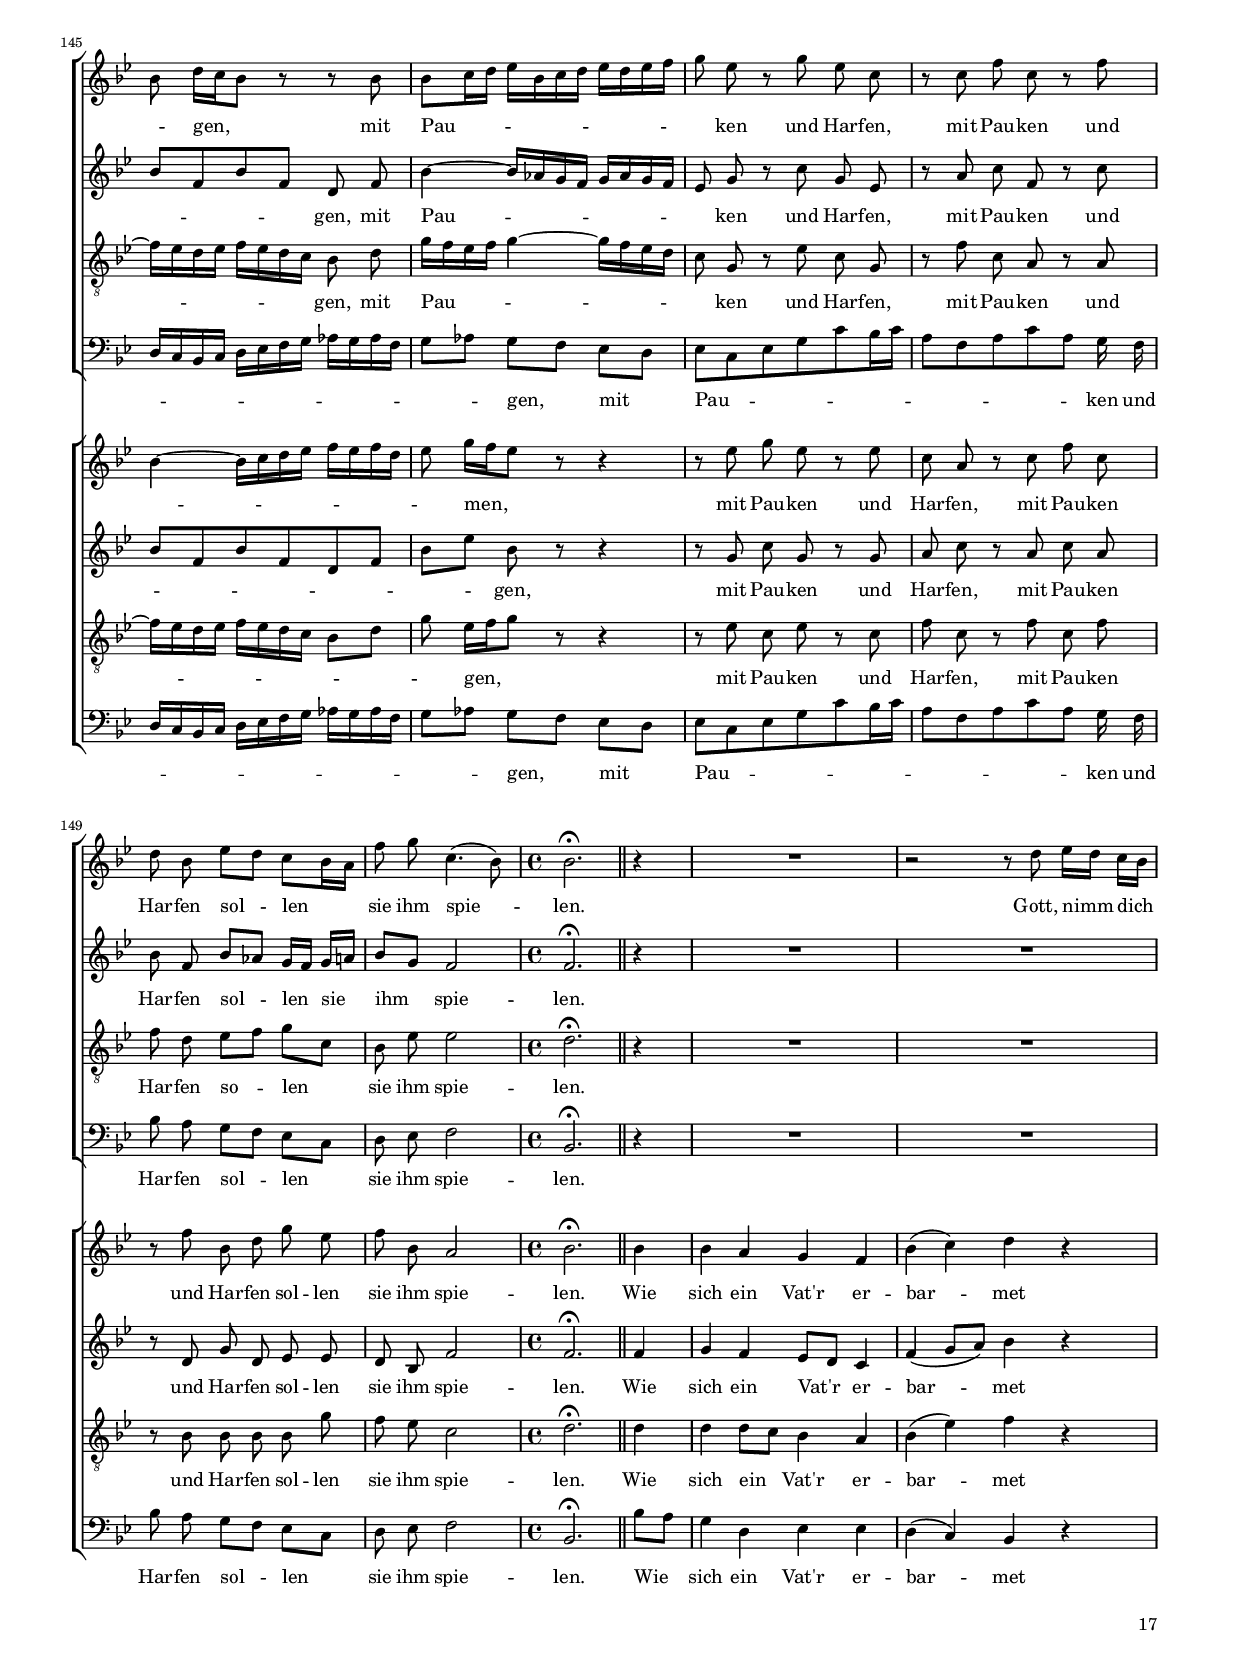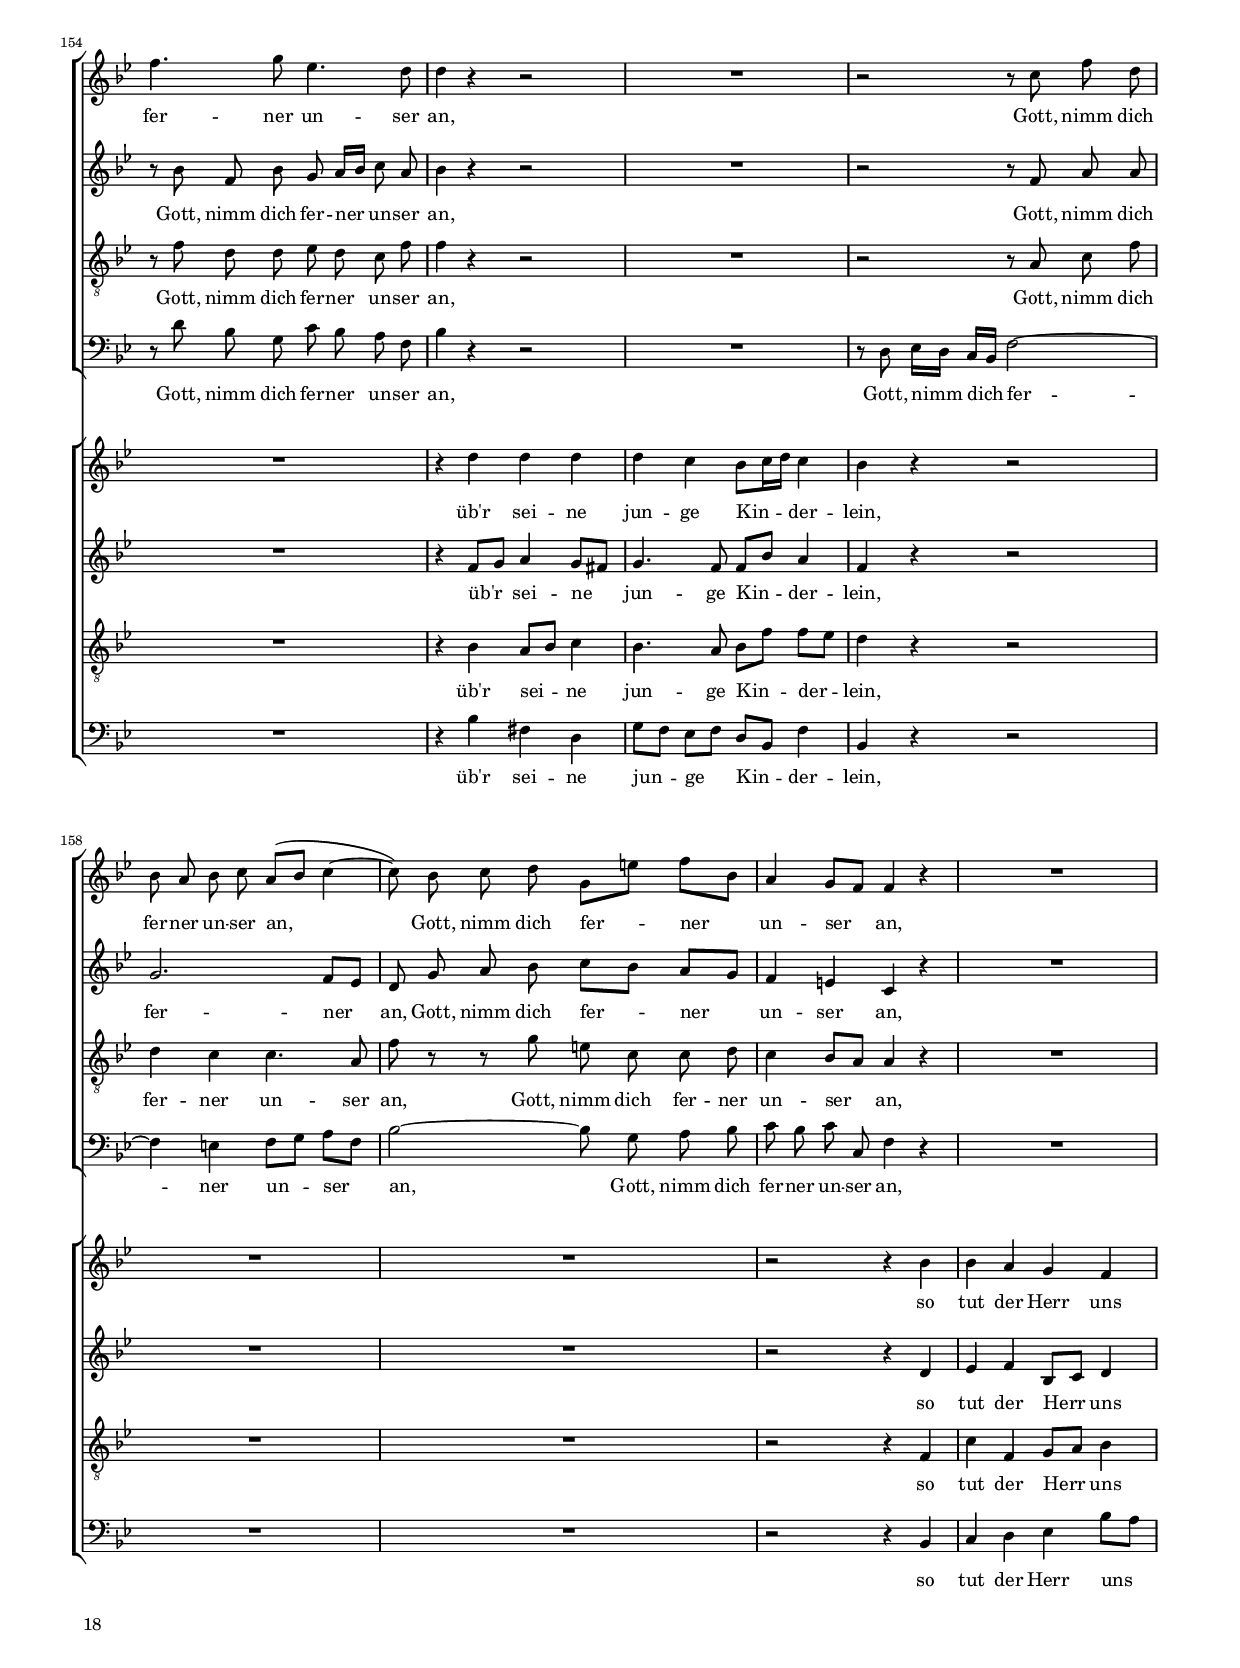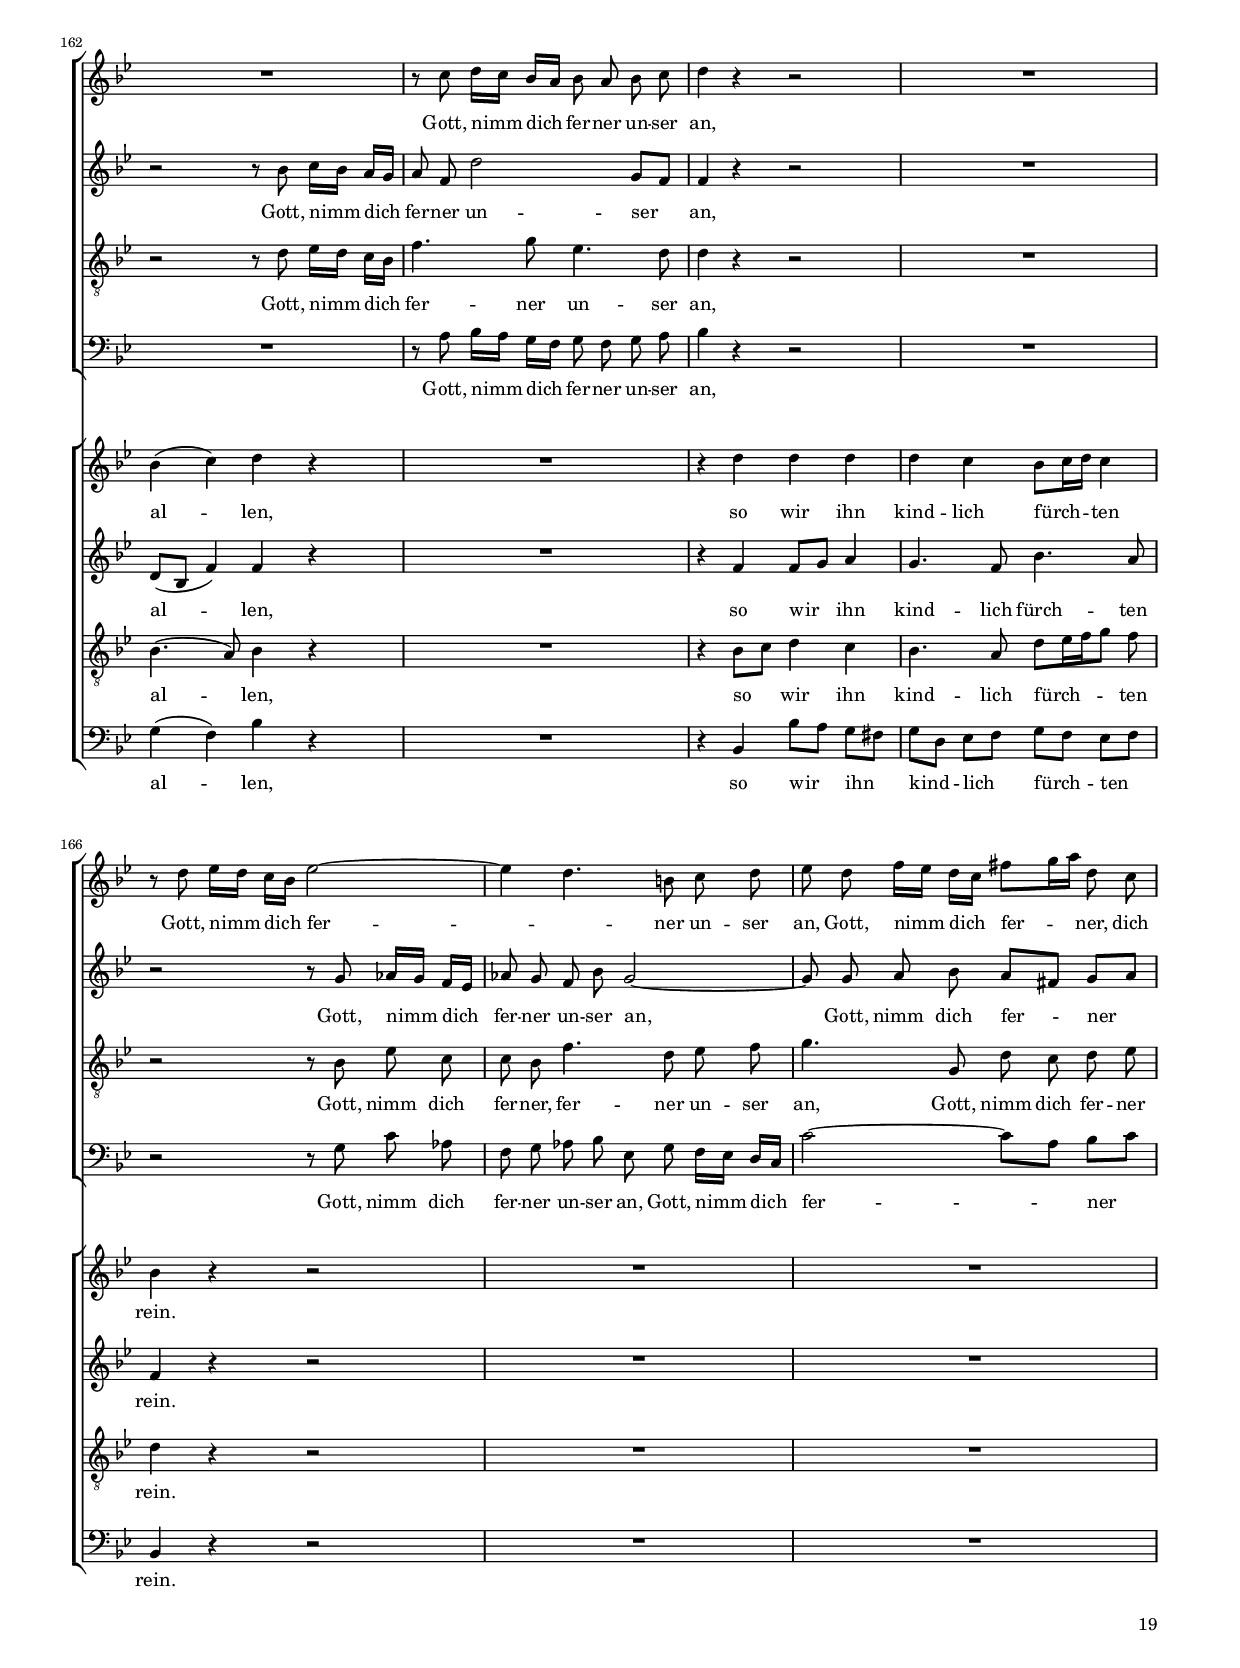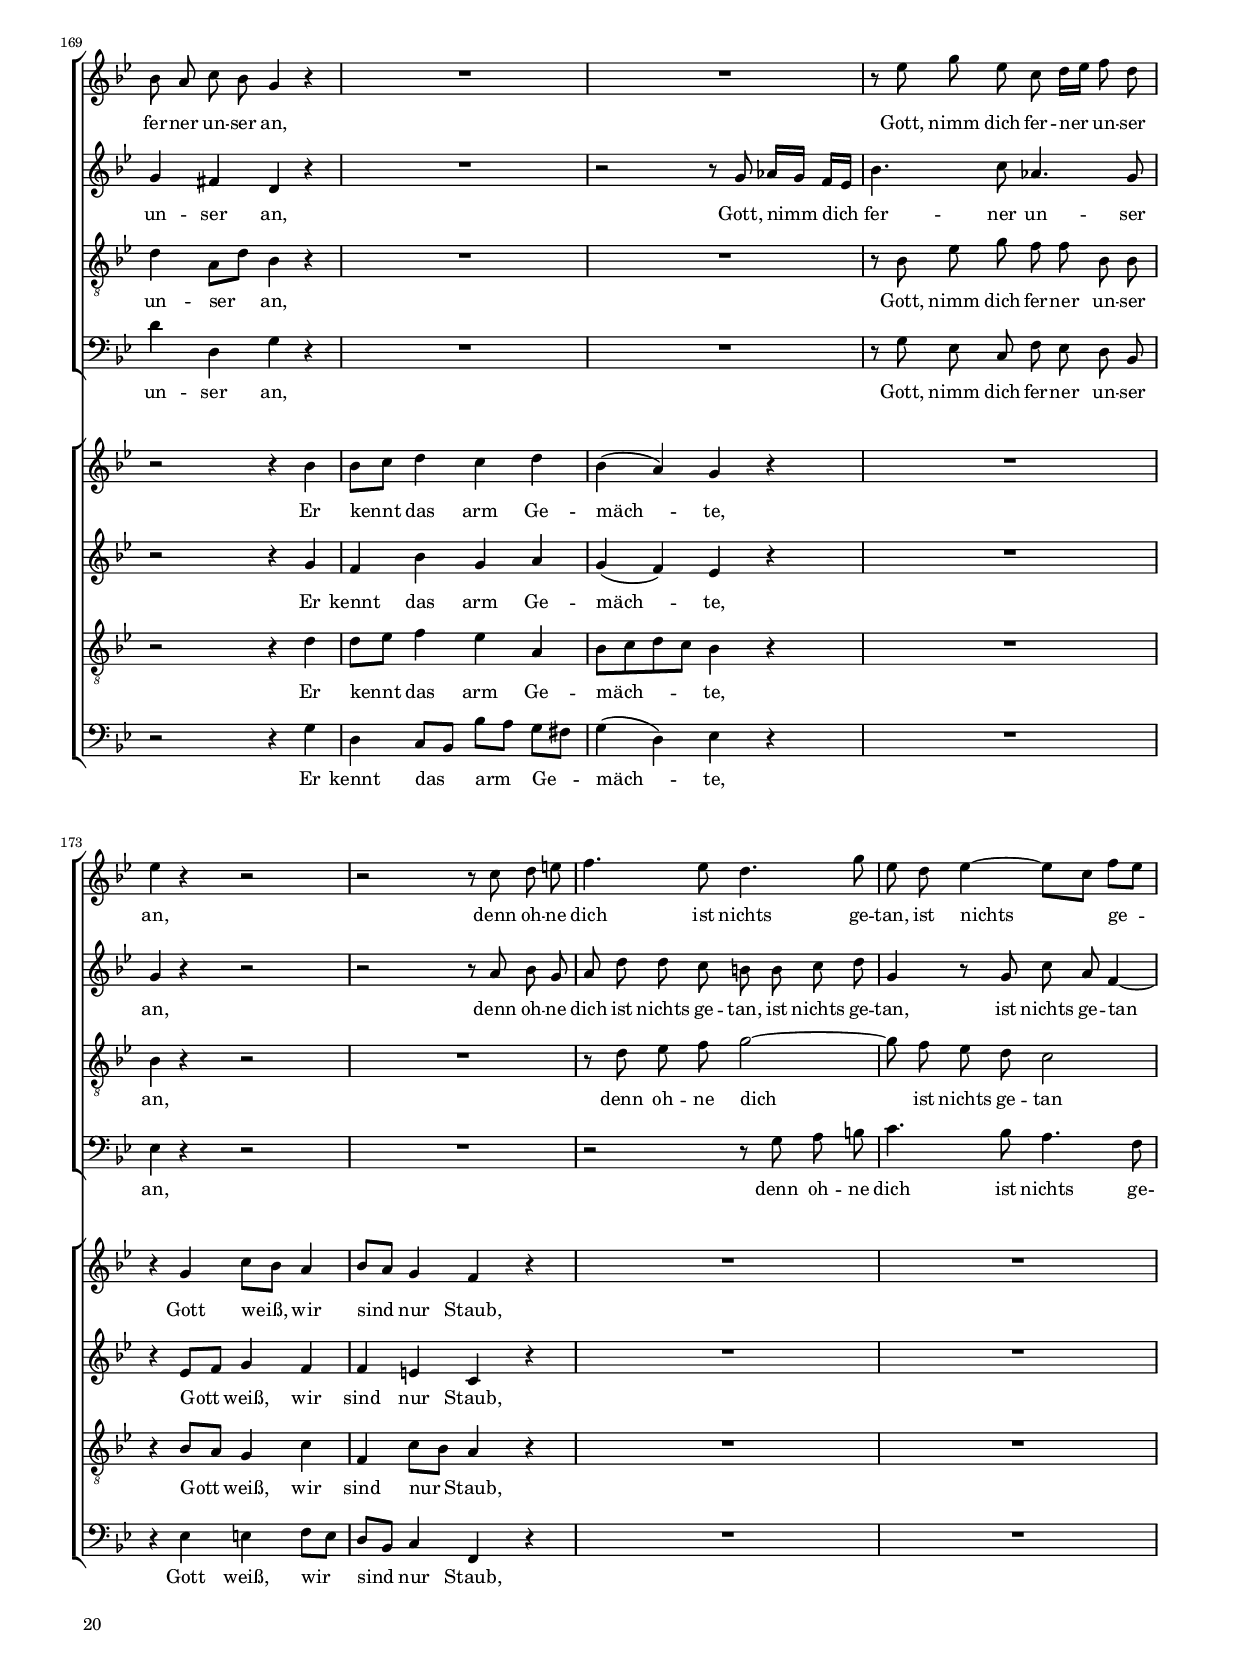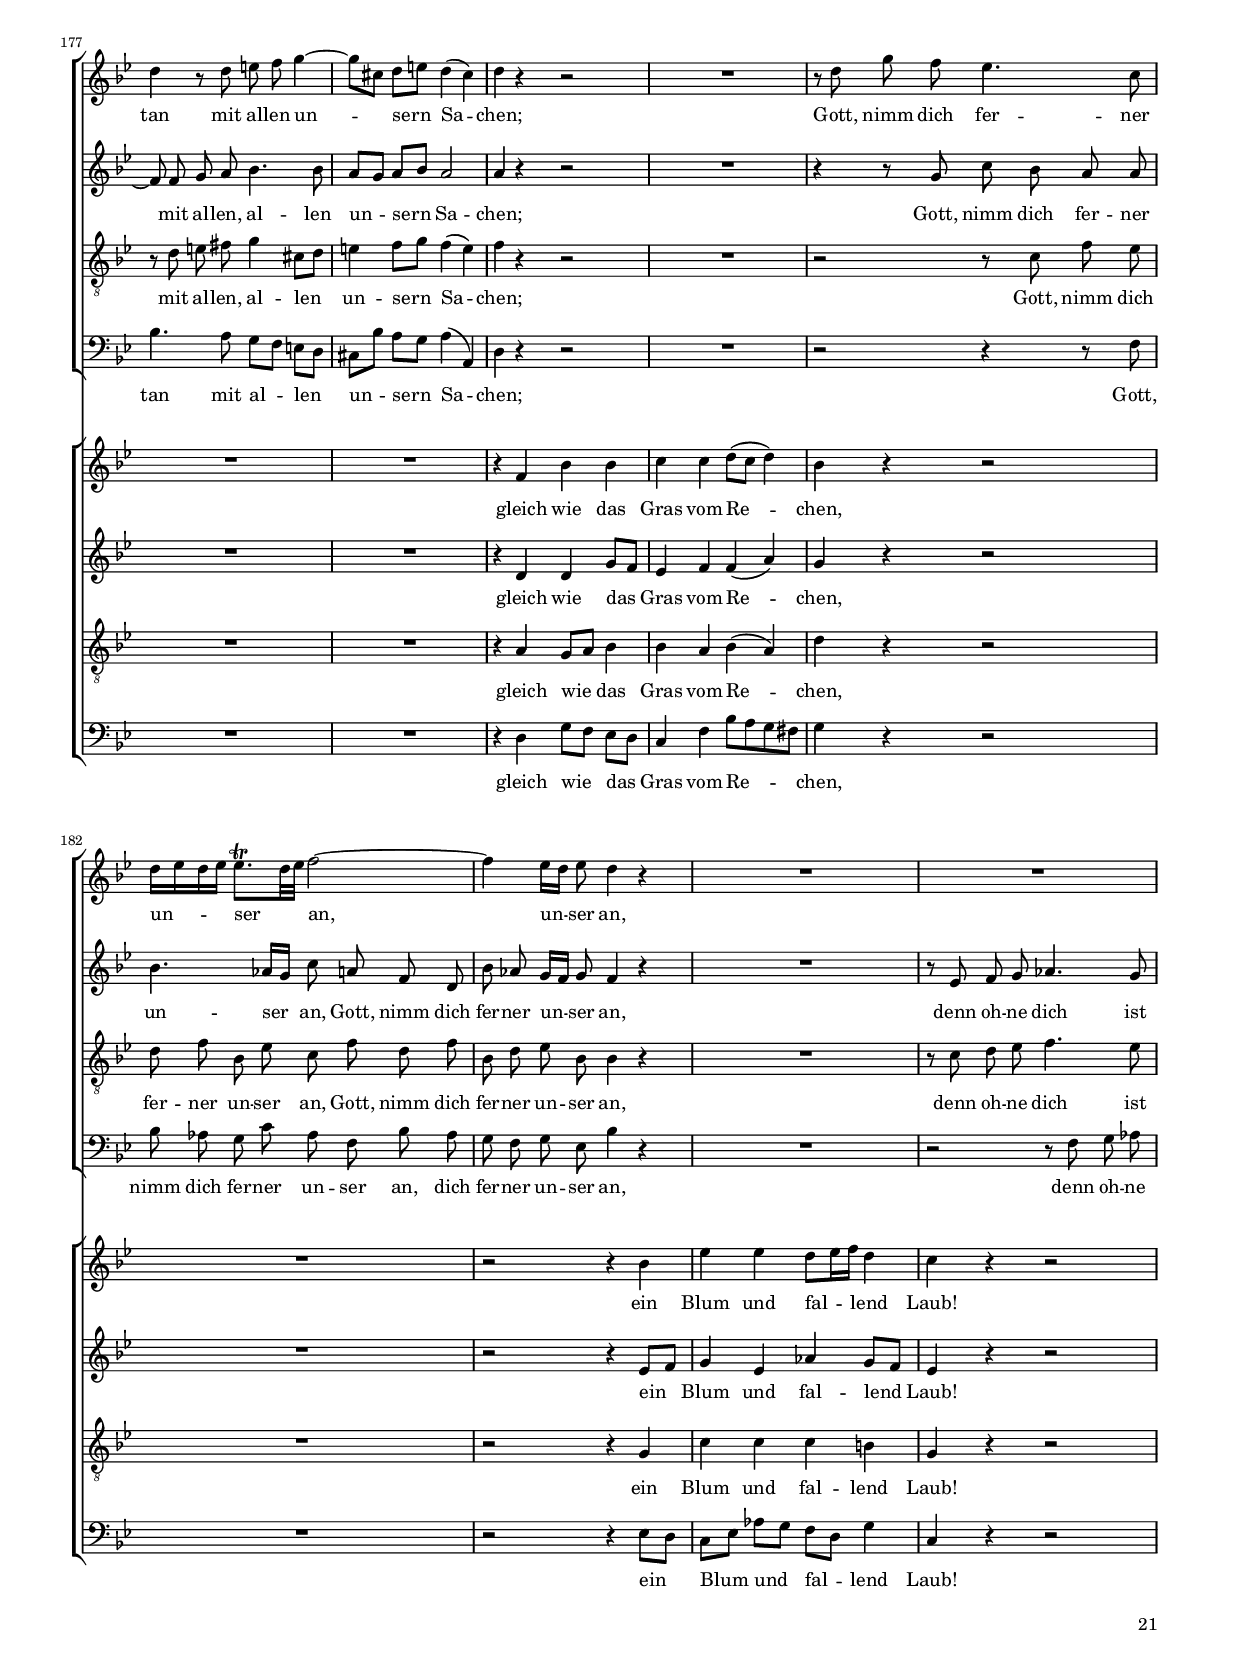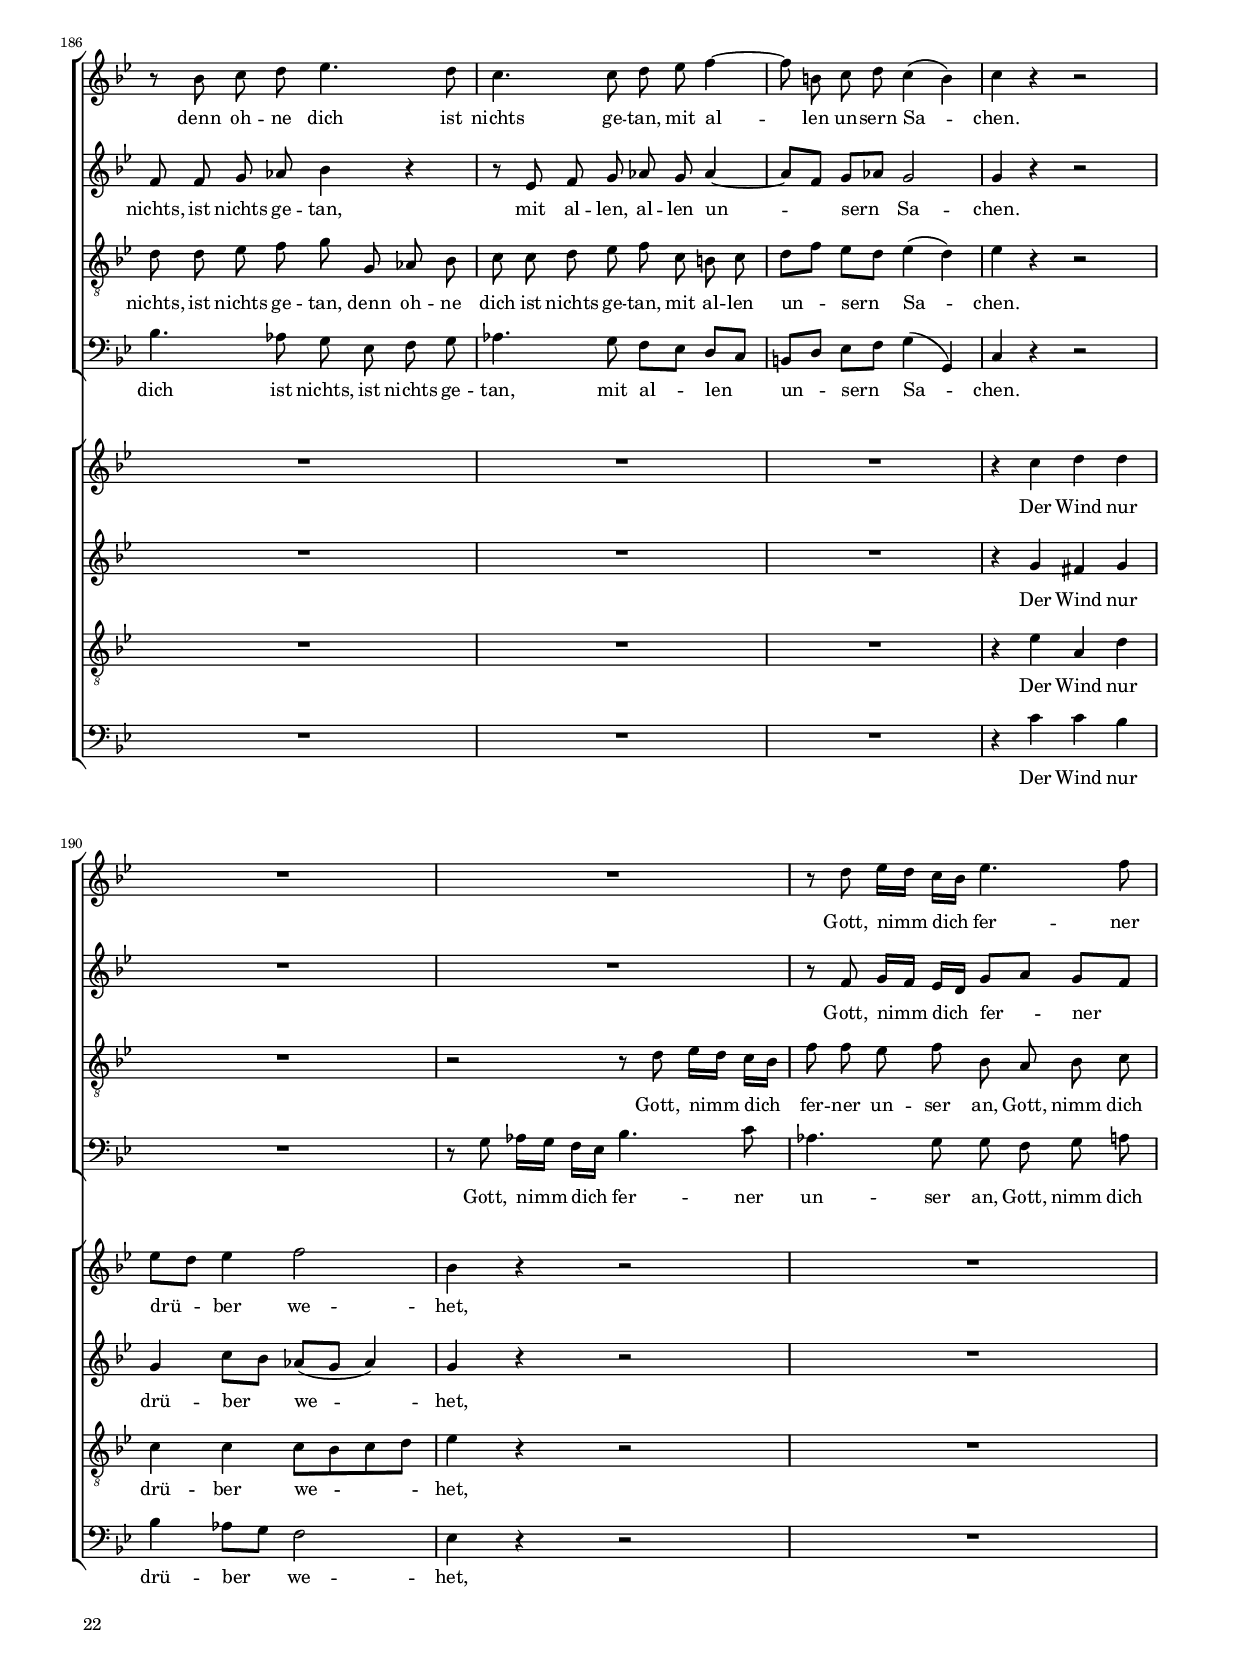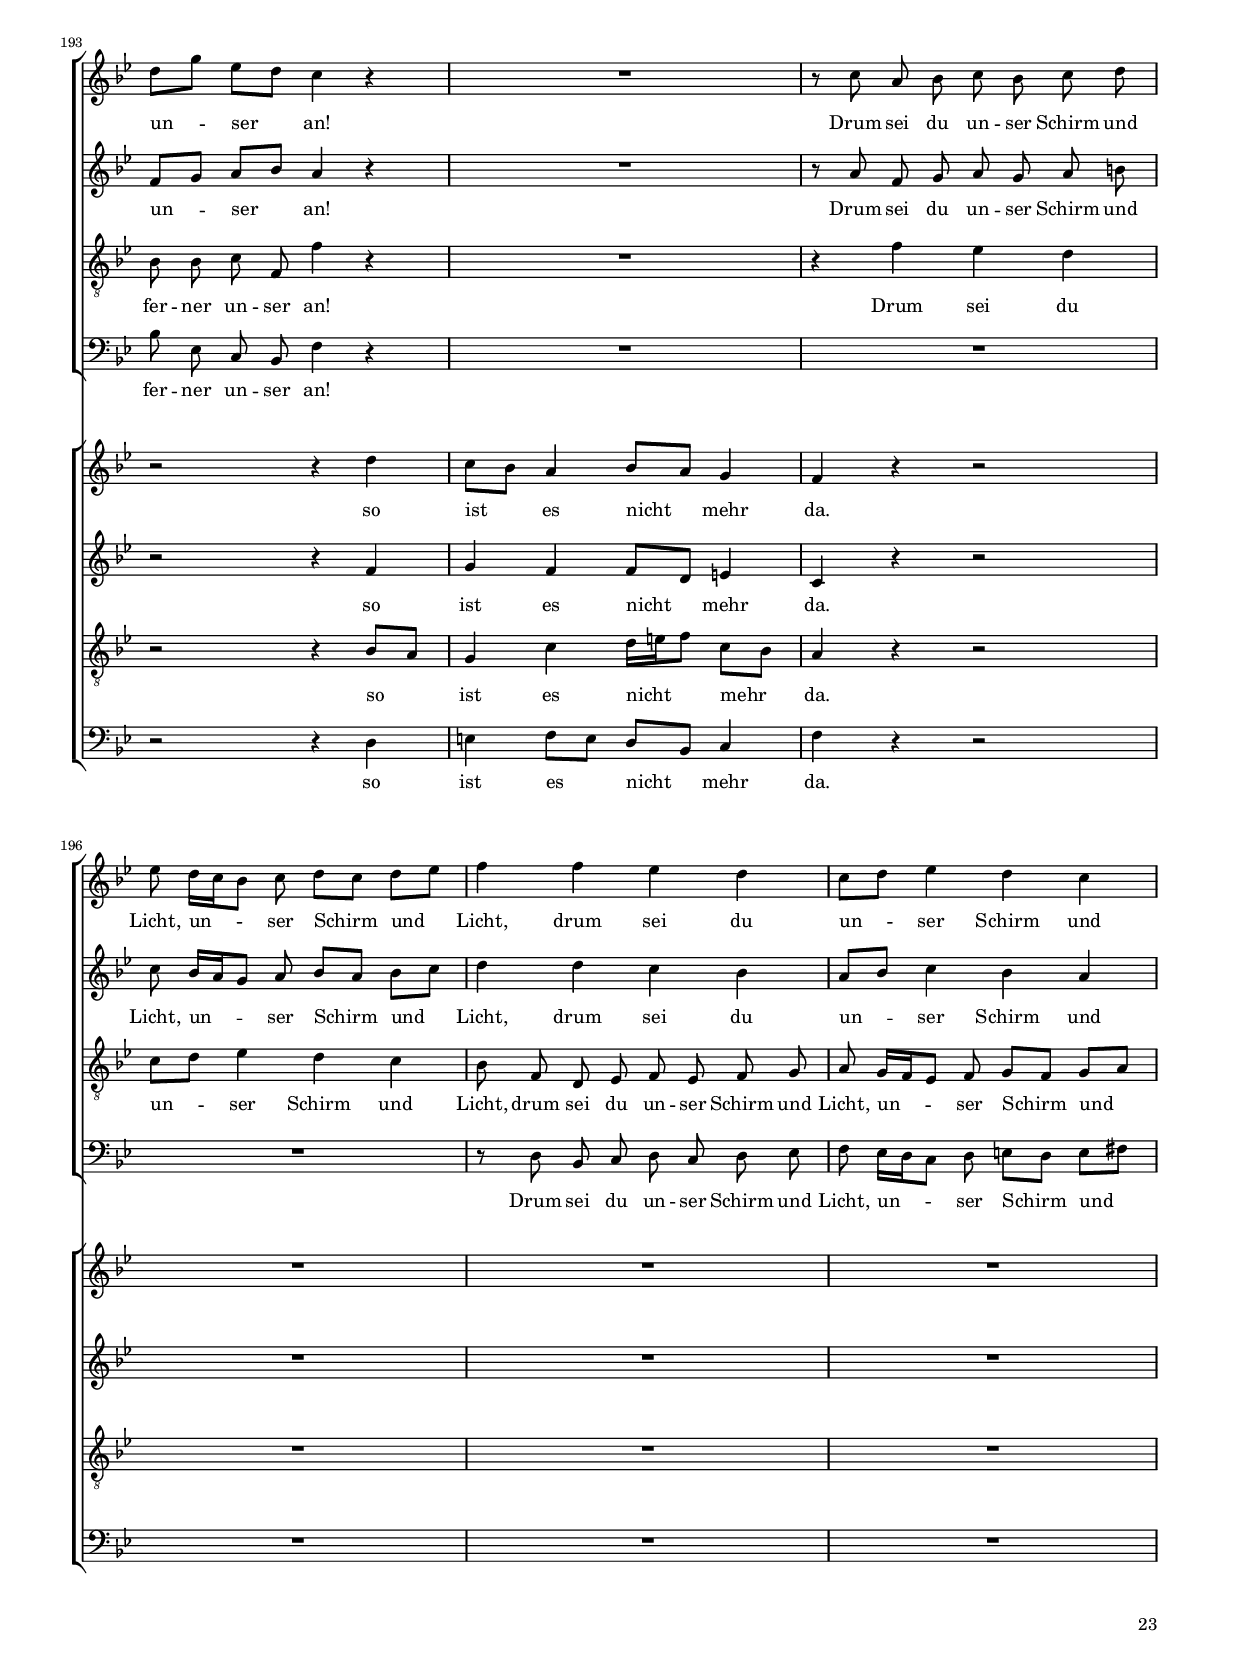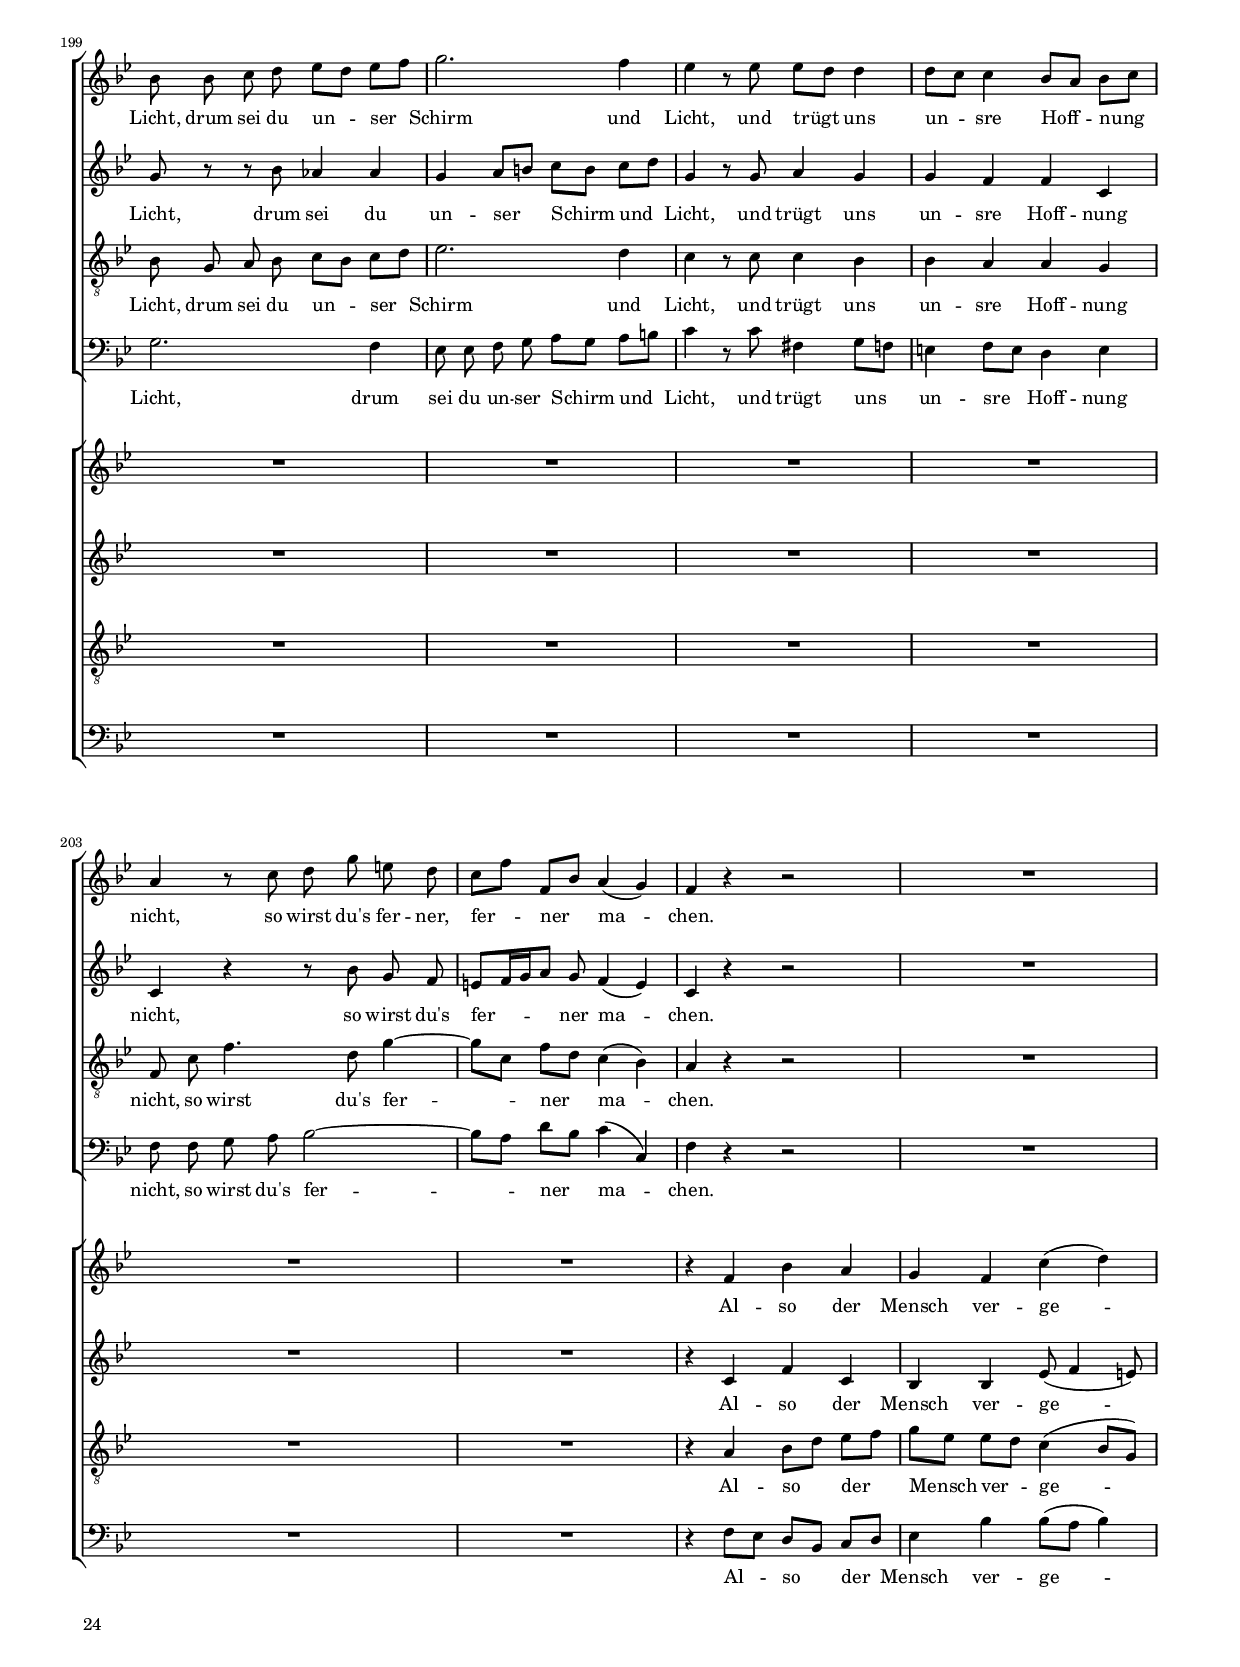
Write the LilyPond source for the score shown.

\header
{
  title="Singet dem Herrn ein neues Lied"
  composer="Johann Sebastian Bach"
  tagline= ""
}

\version "2.18.0"
\include "deutsch.ly"
#(set-global-staff-size 15)
#(ly:set-option 'point-and-click #f)

\paper
	{
	top-margin = 1.6 \cm
	bottom-margin = 1 \cm
	left-margin = 1.4 \cm
	right-margin = 1.4 \cm
	system-system-spacing = #'((basic-distance . 18) (minimum-distance . 14) (padding . 6) (strechability . 150))
    system-score-spacing = #'((basic-distance . 18) (minimum-distance . 14) (padding . 6) (strechability . 150))
    score-system-spacing = #'((basic-distance . 18) (minimum-distance . 14) (padding . 6) (strechability . 150))
    oddFooterMarkup=\markup   \fill-line { "" \fromproperty #'page:page-number-string }
    evenFooterMarkup=\markup  \fill-line { \fromproperty #'page:page-number-string "" }
    last-bottom-spacing = #'((basic-distance . 11) (minimum-distance . 7) (padding . 4))
	ragged-bottom = ##f
	ragged-last-bottom = ##f
	print-page-number = ##f
    min-systems-per-page = 2
	}


sopranoMelody =  \relative g'
	{
	\time 3/4
	\key b \major
	r4 d'8[ es16 d] c8[ d16 b]
	f'4. g16[ f] es8[ f16 g]
	f8[ es16 d] es2 ~
	es8[ d16 c] d2 ~
	%5
	d8[ c16 b] c2 
	~ c8[ b16 a] b2 ~
	b8[ a16 g a8 c] es4 ~
	es8[ f16 es] d8[ c] d[ b]
	g'4 r r
	%10
	c, f8[ es] es[ d]
	d4 r r
	f c r
	a f r
	d' b r
	%15 
	r c2 ~
	c8[ b16 a] b2 ~
	b8[ a16 g] a2 ~
	a8[ g16 f g8 b g e]
	f[ a16 g a8 b] c4~
	%20
	c8[ d16 c] b8[ a] b[ g]
	e4 r r
	c'8[ b] a[ b] c[ d]
	es2.
	~es8 c f[ es] es[ d]
	%25
	d4 r r
	es8[ d] c[ d] es[ c]
	f4 r r
	r g g
	g f8[ es] f4
	%30
	f es8[ d] es4
	es d8[ c] d[ b]
	c[ d16 es f8 es d c]
	b[ c16 d] es2~
	es4 d8[ c] d[ es]
	%35
	c[ b] c4 r
	R2.
	R
	R
	R
	%40
	R
	R
	r4 d8[ es16 d] c8[ d16 b]
	es2.
	~es4 c c
	%45
	f8 g f es d c
	h[ c] d2 ~
	d8[ c16 h] c2 ~
	c8[ h16 a h8 d g f] 
	es4. d16[ c] d8 h
	%50
	c d h4.( c8)
	c4 r r
	R2.
	R
	R
	%55
	R
	R
	R
	R
	r4 d8[ c] d[ es]
	%60 
	f f16[ ( es] f8[ g16 f] es[ f)] d8
	c4 c8[ b] c[ d]
	es es16[ ( d] es8[ f16 es] d[ es)] c8
	b4 d8[ c] d[ es]
	f f16[ ( es] f8[ g16 f] es[ f)] d8
	%65
	c4 es r
	%66
	d r8 d e[ f16 g]
	f8.[ e16] e4.( d8)
	d4 r r
	r8 h16[ a] h8[ d g f]
	%70
	es8. d16 es4 r
	r8 a,16[ g] a8[ c f es] 
	d8. es16 d8 f e d
	c g'16[ f g8] b, a b
	c d g,4.\trill f8
	%75   DIE KINDER ZION
	f4 r8 c' f c
	a16[ b c8] c c f[ ( c] 
	a16[  b)] c8 c d16[ c] b[ a] g[ f]
	d'8 es d c b a
	b16[ a g a b8] c16[ d] c[ b] a[ g]
	%80
	c8[ d] c[ b] a[ g]
	a16[ g f g] a[ b c d] es[ d es c]
	d[ c b c] d[ es f g] f[ g f g] 
	f[ es d c] d[ es f g] f[ g f g]
	f[ es d c] d2 ~
	%85
	d16[ c h d] c4 ~ c16[ d h d]
	c4 ~ c16[ d c b] a[ g a b] 
	c[ b a b] c2 ~
	c16[ f, g a] b[ c d es] f4 ~
	f16[ d c d] es[ f g es] f[ es f d]
	%90
	c4 f,8 f a[ ( c]
	f) c a f c'4~
	c16[ b c a] d[ c d es] d4 ~
	d16[ c b c d8] d g d
	b g c[ d16 c] b[ a b c]
	%95
	a8[ b16 c] f,4 r
	f' d r
	d b r
	b16[ c d es f8] d r f
	h,4 r8 g g' f
	%100
	es2.
	~es8 es d[ c] f,[ a]
	b d f2 ~
	f8[ g16 f] es[ d] es[ d] es8 r
	b4 g r
	%105
	g' es r
	r8 f f f f e
	f4 c8 c d es
	b4 f'2 ~
	f8[ b,] es2~
	%110
	es4 es8 es d c
	f16[ g as g] f[ es d es] f4~
	f8 d g d c h
	c4 g' es
	r es c
	%115
	g'2.~
	g4 f8[ es] d[ c]
	d2.~
	d8 f es[ d] c[ h]
	c4 r r
	%120    Vom Takt 120 bis Takt 127 Sopran1 und Sopran2 sind gleich
	R2.
	R
	r4 r8 d g d
	b16[ c d8] d d g[ ( d]
	b16[  c)] d8 d es16[ d] c[ b] a[ g]
	%125
	es'8 f es d c b 
	c16[ b a b c8] d16[ es] d[ c] b[ a]
	d8[ es] d[ c] b[ a]
	%128    Die zwei Sopranen sind wieder verschieden
	b16[ a g a] b[ c d es] d[ es d c]
	b[ a g a] b[ c d es] d[ es d c]
	%130
	b[ a g a] h[ c d es] f[ es f d]
	es8 c g'4 g,
	r g' g,
	r8 g g' c, d e
	f4 f c
	%135
	r f c
	r8 c f f, b a
	b f' f f f16[ ( g f g]
	f[ es)] d[ es] f8 f f16[ ( g f g]
	f[ es)] d es f2 ~
	%140
	f16[ es d es] f[ d es f] g[ as g f]
	es2. ~
	es16[ d c d] es[ c d es] f[ g f es]
	f[ es d c b8] f4 g16[ a]
	b[ c d es] f8[ es16 d] es8[ d16 c]
	%145
	b8 d16[ c b8] r r b
	b[ c16 d] es[ b c d] es[ d es f]
	g8 es r g es c
	r c f c r f
	d b es[ d] c[ b16 a]
	%150
	f'8 g c,4. ( b8)
	%151  Erste drei Viertel
	\time 4/4 b2.\fermata \bar "||" 
	
	%151 Vierte Viertel.   CHORAL
	r4
	R1
	r2 r8 d8 es16[ d] c[ b]
	f'4. g8 es4. d8
	%155
	d4 r r2
	R1
	r2 r8 c f d
	b a b c a[( b] c4~
	c8) b c d g,[ e'] f[ b,]
	%160
	a4 g8[ f] f4 r
	R1
	R
	r8 c' d16[ c] b[ a] b8 a b c
	d4 r r2
	%165
	R1
	r8 d es16[ d] c[ b] es2~
	es4 d4. h8 c d
	es d f16[ es] d[ c] fis8[ g16 a] d,8 c
	b a c b g4 r
	%170
	R1
	R
	r8 es'8 g es c d16[ es] f8 d
	es4 r r2
	r r8 c d e
	%175
	f4. es8 d4. g8
	es d es4 ~ es8[ c] f[ es]
	d4 r8 d e f g4 ~
	g8[ cis,] d[ e] d4( cis)
	d r r2
	%180
	R1
	r8 d g f es4. c8
	d16[ es d es] es8.[\trill d32 es] f2~
	f4 es16[ d] es8 d4 r
	R1
	%185
	R
	r8 b c d es4. d8
	c4. c8 d es f4~
	f8 h, c d c4( h)
	c r r2
	%190
	R1
	R
	r8 d es16[ d] c[ b] es4. f8
	d[ g] es[ d] c4 r
	R1
	%195
	r8 c a b c b c d
	es d16[ c b8] c d[ c] d[ es]
	f4 f es d
	c8[ d] es4 d c
	b8 b c d es[ d] es[ f]
	%200
	g2. f4
	es r8 es es[ d] d4
	d8[ c] c4 b8[ a] b[ c]
	a4 r8 c d g e d
	c[ f] f,[ b] a4( g)
	%205
	f r r2
	R1
	R
	R
	R
	%210
	R
	R
	r8 f g as b as b c
	d c16[ b] a8 b c h c d
	es4 r8 c d[ c] d[ es]
	%215
	f2~f8 a, b c
	a4 r r g' ~
	g8[ f] f4. es8 g f
	d2~d8 c d es
	a, f' b, es d4 c8[ b]
	%220
	b4 r r2 \bar "||" \break

	%221 LOBET DEN HERRN IN SEINEN TATEN
	\time 4/4
	\key es \major
	r8 g16[ as b8] c16 as b8 b es g
	g c, f es d c d es
	as, g as b g4 r
	R1
	%225
	R
	r8 g16[ as b8] c16 d es8 es es es
	es d g16[ f es d] c8[ f16 g] f[ es d c]
	b8 c16[ d] es8 es es d16[ c] d[( f es d]
	c8) b c( d16) es d4 r
	%230
	R1
	R
	R
	r2 r8 c16[ d es8] f16 d
	es8 c f es d d r4
	%235
	R1
	R 
	r8 g,16[ as b8] c16 as b8 b es g
	g c, f es d c d es
	as, g as b g4 r
	%240
	r2 r8 c16[ h c8] d16 e
	f8 c f e f2 ~
	f8[ g16 as] g8[ f e] c c[ d16 e]
	f[ g as g] f[ es] des[ c] des8 c as'16[ g] f[ e]
	f8. g16 e8. f16 f4 r
	%245
	r8 c f g16[ as] d,8 d r4
	r8 b[ es] f16[ g] c,8 d16[ es] f8 f
	f16[ es d f] es[ d es c] h[ g a h] c[ d es f]
	g8 f16[ es] f[ es] d[ es] c4 r
	r8 f c d16[ es] d8 b r4
	%250
	R1
	R
	r8 d[ g] f16 g es8 es es es
	es c f16[ g es f d8] d d d
	d b es4. d16[ c] d8. es16 \bar "||"

	%255  ALLES WAS ODEM HAT
	\time 3/8
	\key b \major
	c4 r8
	R4. \break
	}

sopranoLyrics = \lyricmode
	{
	Sin -- _ _ _ _ _ _ _ _ _ _ get dem Herrn ein neu -- es Lied, sin -- get, sin -- get, sin -- get, 
	%15
	sin -- _ _ _ _ get dem Herrn,
	%22
	sin -- get dem Herrn ein neu -- es Lied, ein neu -- es Lied,
	%28
	die Ge -- mein -- ne der Hei -- li -- gen sol -- len ihn lo -- _ _ ben, ihn lo -- ben,
	%42
	die Ge -- mein -- ne der Hei -- li -- gen sol -- len ihn lo -- _ _ _ _ ben, sol -- len ihn lo -- ben.
	%59
	Is -- ra -- el freu -- e sich, Is -- ra -- el freu -- e sich, Is -- ra -- el freu -- e sich des,
	%66
	des, der ihn ge -- macht hat,
	%69
	freu -- _ _ e sich, freu -- _ _ e sich, Is -- ra -- el freu -- e sich des, der ihn ge -- macht _ hat.
	%75
	Die Kin -- der Zi -- on sei'n fröh -- lich ü -- ber ih -- rem Kö -- ni -- ge,
	%78
	sie sol -- len lo -- ben sei -- nen Na -- men im Rei -- _ _ _ _ _ _ _ _ _ _ _ _ _ _ _ _ _ _ _ _ gen,
	%90 
	mit Pau -- ken und mit Har -- _ _ fen sol -- len sie ihm spie -- _ _ len.
	%96
	Sin -- get, sin  -- get, sin -- get dem Herrn ein neu -- es Lied, ein neu -- es Lied, ein neu -- _ es Lied,
	%104
	sin -- get, sin -- get, sin -- get dem Herrn ein neu -- es, ein neu -- es Lied,
	%108
	sin -- _ get dem Herrn ein neu -- _ _ es Lied, ein neu -- es Lied, 
	%113
	sin -- get, sin -- get, sin -- get dem Herrn ein neu -- es Lied.
	
	%122 innen 128 --ig a szoprán1 és szoprán2 azonos
	Die Kin -- der Zi -- on sei'n fröh -- lich ü -- ber ih -- rem Kö -- ni -- ge, sie sol -- len lo -- ben sei -- nen Na -- men im
	
	%128
	Rei -- _ _ _ _ _ _ _ _ _ gen.
	%131
	Sin -- get, sin -- get dem Herrn ein neu -- es Lied, sin -- get, sin -- get dem Herrn ein neu -- es Lied,
	%137
	sie sol -- len lo -- ben sei -- nen Na -- men im Rei -- _ _ _ _ _ _ _ _ _ _ _ _ gen,
	%145
	mit Pau -- _ _ _ ken und Har -- fen, mit Pau -- ken und Har -- fen sol -- len sie ihm spie -- len.
	
	%153   CHORAL
	Gott, nimm dich fer -- ner un -- ser an,
	%157
	Gott, nimm dich fer -- ner un -- ser an, Gott, nimm dich fer -- ner un -- ser an,
	%163
	Gott, nimm dich fer -- ner un -- ser an,
	%166
	Gott, nimm dich fer -- _ ner un -- ser an, Gott, nimm dich fer -- ner, dich fer -- ner  un -- ser an,
	%172
	Gott, nimm dich fer -- ner un -- ser an,
	%174
	denn oh -- ne dich ist nichts ge -- tan, ist nichts ge -- tan mit al -- len un -- sern Sa -- chen;
	%181
	Gott, nimm dich fer -- ner un -- ser an, un -- ser an,
	%186
	denn oh -- ne dich ist nichts ge -- tan, mit al -- len un -- sern Sa -- chen.
	%192
	Gott, nimm dich fer -- ner un -- ser an!
	%195
	Drum sei du un -- ser Schirm und Licht, un -- ser Schirm und Licht,
	%197
	drum sei du un -- ser Schirm und Licht,
	%199
	drum sei du un -- ser Schirm und Licht,
	%201
	und trügt uns un -- sre Hoff -- nung nicht, so wirst du's fer -- ner, fer -- ner ma -- chen.
	%212
	Wohl dem, der sich nur steif und fest auf dich und dei -- ne Huld ver -- läßt,
	%214
	auf dich und dei -- ne Huld ver -- läßt,
	%216
	wohl dem, der sich nur steif und fest auf dich und dei -- ne Huld ver -- läßt.
	
	%221  LOBET DEN HERRN IN SEINET TATEN
	Lo -- bet den Herrn in sei -- nen Ta -- ten, lo -- bet ihn in sei -- ner gro -- ßen Herr -- lich -- keit,
	%226
	lo -- bet den Herrn in sei -- nen Ta -- ten, lo -- _ _ _ bet ihn in sei -- ner gro -- ßen Herr -- lich -- keit,
	%233
	lo -- bet den Herrn in sei -- nen Ta -- ten,
	%237
	lo -- bet den Herrn in sei -- nen Ta -- ten, lo -- bet ihn in sei -- ner gro -- ßen Herr -- lich -- keit,
	%240
	lo -- bet den Herrn in sei -- nen Ta -- _ ten, lo -- _ _ bet ihn in sei -- ner gro -- ßen Herr -- lich -- keit,
	%245
	in sei -- nen Ta -- ten, lo -- bet ihn in sei -- ner gro -- _ _ _ _ ßen Herr -- lich -- keit,
	%249
	in sei -- nen Ta -- ten,
	%252
	lo -- bet den Herrn in sei -- nen Ta -- ten, lo -- bet ihn in sei -- ner gro -- ßen Herr -- lich -- keit!
	}

altoMelody =  \relative c' 
        {
	\time 3/4
	\key b \major
	R2.
	R
	r4 b'8[ c16 b] as8[ b16 g]
	as4. b16[ as] g8[ as16 f]
	%5
	g4. as16[ g] f8[ g16 es]
	f4. g16[ f] es8[ f16 d]
	es4. f16[ g] a[ b c8]
	f,4 f b
	b r r
	%10
	a b a
	b r r
	a a r
	f c r
	f d r
	%15
	f c r
	d4. c16[ d] e[ f g8]
	c,4. b16[ c] d[ e f8]
	b,[ c16 d] c2 ~
	c8[ d16 e f8 g f es]
	%20
	d4 f8[ es] f[ d]
	c4 r r
	a'8[ g] f[ g] a4
	g2.
	a4 f8[ g] a4
	%25
	b r r
	es, c'8[ b] as[ g]
	as4 r r
	r b c
	c8[ b a b16 c] d8 c
	%30
	b[ a g a16 b c8] b
	a g f[ es] f[ d]
	es[ f16 g as8 g f es]
	d[ f b c16 b a8 b]
	c4 b8[ a] b[ c]
	%35
	a[ g] a4 r
	R2.
	R
	R
	R
	%40
	R
	R
	R
	r4 b8[ c16 b] as8[ b16 g]
	c8[ b] c[ d] c[ b]
	%45
	as2.~
	as8 as d, d es f
	g4. f16[ es d8 es]
	f d'4 h8[ c d]
	g,[ c] as4. g16[ f]
	%50
	es8 as g2
	g4 r r
	R2.
	R
	R
	%55
	R
	R
	R
	R
	r4 b4. b8
	%60
	b4 b4. b8
	f4 a4. d8
	g,4 c4. f,8
	b4 b4. b8
	b4 b8[ a] b4
	%65
	f c' r
	a r8 b a[ g]
	a4 g8[ ( f] g4)
	f r r
	r8 g16[ a] g8[ h c d]
	%70
	g,8. f16 g4 r
	r8 f16[ g] f8[ a b c]
	f,8. f16 f8 f g a
	c[ b] b c c f,
	f f c2
	%75   Die Kinder Zion Fuge
	c4 r r
	R2.
	R
	R
	R
	%80
	R
	R
	r4 r8 f b f
	d16[ es f8] f f b[ ( f]
	d16[ es)] f8 f g16[ f] es[ d] c[ b]
	%85
	g'8 as g f es d
	es16[ d c d es8] f16[ g] f[ es] d[ c]
	f8[ g] f[ es] d[ c]
	d16[ c b c] d[ es f g] as[ g as f]
	g[ f es f] g[ a b c] d[ c d b]
	%90
	c[ b a g] a[ b c d] c[ d c d]
	c[ b a g] a2 ~
	a16[ g fis a] g4 ~ g16[ a fis a]
	g4 ~ g16[ a g f] e[ d e f]
	g[ f e f] g2 ~
	%95
	g16[ c, d e] f[ g a b] c4 ~
	c16[ es d c b8] f r f
	b[ f d b d f]
	b f d b f'4~
	f16[ es f d] es[ f g as] g4 ~
	%100
	g16[ f es f g8] g c g
	a c, f[ g16 f] es[ d es f]
	d[ es f8] b,4 r
	b' g r
	g es r
	%105
	b' g r
	r8 f c' des c c 
	c[ as] f es f g
	f4 r r
	r b2 ~
	%110
	b8[ es,] as2~
	as16[ g f g as8 f] d as'
	g4 r8 h, c d
	%113   Vom vierten Achtelnote vom Takt 113 bis dem zweiten Viertelnote des Taktes 127 Alt 1 und 2 sind gleich
	g,4 r8 g' c g
	es16[ f g8] g g c[ ( g]
	%115
	es16[  f)] g8 g as16[ g] f[ es] d[ c]
	as'8 b as g f es
	f16[ es d es f8] g16[ as] g[ f] es[ d]
	g8[ as] g[ f] es[ d] 
	es16[ d c d] es[ f g a] b[ a b g]
	%120
	fis[ d e fis] g[ a b c] d[ c d b]
	c[ b a g] fis[ g a b] c[ b c a]
	b[ a g a] b[ c d es] d[ es d es]
	d[ c b a] b[ c d es] d[ es d es]
	d[ c b a] b2 ~
	%125
	b16[ a b g] a[ g fis a] g[ fis g fis]
	g4. fis16[ g a8 g]
	%127  Ab dem fünften Sechszehntelnote sind Alt 1 und 2 wieder verschieden
	a16[ g fis g] a[ g a fis] g[ a fis a]
	g8 d b'4 a
	r b a
	%130
	r8 b16[ a g8] g a c16 h
	c8[ c,16 d] es[ f g as] g[ as g f]
	es[ d c d] es[ f g as] g[ as g f]
	es[ d c d] e[ f g a] b[ a b g]
	a8 f c'4 g
	%135
	r c g
	r8 a c a f es
	f b b a b a
	b f b[ a] b a
	b[ f] b16[ c b a] g[ f es d]
	%140
	b'2.~
	b8[ a16 b c8 g c b]
	a[ c16 b a8 g f g16 a]
	b8[ d,16 es f8 b a c]
	b[ f b f a f]
	%145
	b[ f b f] d f
	b4 ~ b16[ as g f] g[ as g f]
	es8 g r c g es
	r a c f, r c'
	b f b[ as] g16[ f] g[ a]
	%150
	b8[ g] f2
	%151  Erste drei Viertel
	\time 4/4 f2.\fermata \bar "||"
	
	%151 Vierte Viertel.  CHORAL
	r4
	R1
	R
	r8 b f b g a16[ b] c8 a
	%155
	b4 r r2
	R1
	r2 r8 f a a
	g2. f8[ es]
	d g a b c[ b] a[ g]
	%160
	f4 e c r
	R1
	r2 r8 b' c16[ b] a[ g]
	a8 f d'2  g,8[ f]
	f4 r r2
	%165
	R1
	r2 r8 g as16[ g] f[ es]
	as8 g f b g2~
	g8 g a b a[ fis] g[ a]
	g4 fis d r
	%170
	R1
	r2 r8 g as16[ g] f[ es]
	b'4. c8 as4. g8
	g4 r r2
	r r8 a b g
	%175
	a d d c h h c d
	g,4 r8 g c a f4~
	f8 f g a b4. b8
	a[ g] a[ b] a2
	a4 r r2
	%180
	R1
	r4 r8 g c b a a
	b4. as16[ g] c8 a f d
	b' as g16[ f] g8 f4 r
	R1
	%185
	r8 es f g as4. g8
	f f g as b4 r
	r8 es, f g as g as4 ~
	as8[ f] g[ as] g2
	g4 r r2
	%190
	R1
	R
	r8 f g16[ f] es[ d] g8[ a] g[ f]
	f[ g] a[ b] a4 r
	R1
	%195
	r8 a f g a g a h
	c b16[ a g8] a b[ a] b[ c]
	d4 d c b
	a8[ b] c4 b a
	g8 r r b as4 as
	%200
	g a8[ h] c[ h] c[ d]
	g,4 r8 g a4 g
	g f f c
	c r r8 b' g f
	e[ f16 g a8] g f4( e)
	%205
	c r r2
	R1
	R
	R
	R
	%210
	r8 f d es f es f g
	as g16[ f] es8 f g f g as
	b4 g f es
	d f es d
	c8 es f g a g a b
	%215
	c b a c f, es f g
	f4 as ~ as8[ g] g4
	c d8 c b4 c
	c b8[ as] g4. g8
	f4 d8[ g] f4 es8[ d]
	%220
	d4 r r2 \bar "||"
 
	%221  LOBET DEN HERRN IN SEINEN TATEN
	\time 4/4
	\key es \major
	r8 es16[ f g8] as16 f g8 g16[ as] b[ as g f]
	es[ g as b] c4 ~ c16[ f, g as] g[ as g f]
	es[ f] g4 f16 f es4 r
	R1
	%225
	R
	r2 r8 g16[ as b8] as16 g
	f8 f d es16[ f] g8[ as16 b] c[ b as g]
	f8 f es16[ g] c[ b] a8 f f g
	g f g f f4 r
	%230
	R1
	R
	R
	r2 r8 es16[ f g8] as16 f
	g8 g c a b b r4
	%235
	R1
	R
	r8 es,16[ f g8] as16 f g8 g16[ as] b[ as] g[ f]
	es[ g as b] c4 ~ c16[ f, g as g8] g16[ f]
	es[( f] g4) f16 f es4 r
	%240
	r2 r8 c16[ d es8] f16 g
	as8 as c b as16[ b as g] f[ g as f]
	b8 b b4 ~ b16[ as g f]  g8[ as16 b]
	c8 b c as f f f[( c'16 b]
	as8) b g8. as16 as4 r
	%245
	r8 as c c b b r4
	r8 f[ b] b as b c as
	g4. as8 d,[ es16 f] g4 ~
	g16[ f g as] g8[ f] es4 r
	r8 a f a b f r4
	%250
	R1
	R
	r8 b16[ c d8] d16 d c8 c c c
	c c c c b b b b
	b g a b16[ c] f,8 f f f \bar "||"
 
	%255  ALLES WAS ODEM HAT
	\time 3/8
	\key b \major
	f4 r8
	R4.
	}

altoLyrics = \lyricmode
	{
	%1
	Sin -- _ _ _ _ _ _ _ _ _ _ _ _ _ _ get dem Herrn ein neu -- es Lied,
	%12
	sin -- get, sin -- get, sin -- get, sin -- get, sin -- _ _ _ _ _ _ _ _ get dem Herrn,
	%22
	sin -- get dem Herrn ein neu -- es Lied, ein neu -- es Lied,
	%28
	die Ge -- mei -- ne der Hei -- li -- gen sol -- len ihn lo -- _ _ ben, ihn lo -- ben,
	%43
	die Ge -- mei -- ne der Hei -- li -- gen sol -- len ihn lo -- _ _ _ _ _ _ _ ben, ihn lo -- ben.
	%59
	Is -- ra -- el freu -- e sich, Is -- ra -- el freu -- e sich, Is -- ra -- el freu -- e sich des, des, der ihn ge -- macht hat,
	%69
	freu -- _ _ e sich, freu -- _ _ e sich, Is -- ra -- el freu -- e sich des, der ihn ge -- macht hat.
	%82
	Die Kin -- der Zi -- on sei'n fröh -- lich ü -- ber ih -- rem Kö -- ni -- ge,
	%85
	sie sol -- len lo -- ben sei -- nem Na -- men im Rei -- _ _ _ _ _ _ _ _ _ _ _ _ _ _ _ _ _ gen,
	%96
	mit Pau -- _ ken und mit Har -- _ _ fen sol -- len sie ihm spie -- _ _ len.
	%103
	Sin -- get, sin -- get, sin -- get, sin -- get dem Herrn ein neu -- es, ein neu -- es Lied,
	%109
	sin -- _ get dem Herrn ein neu -- es Lied.
	%113
	Die Kin -- der Zi -- on sei'n fröh -- lich ü -- ber ih -- rem Kö -- ni -- ge,
	%116
	sie sol -- len lo -- ben sei -- nen Na -- men im Rei -- _ _ _ _ _ _ _ _ _ _ _ _ _ _ _ _ _ _ _ _ _ _ _ _ gen,
	%128
	lo -- ben, lo -- ben sei -- nen Na -- men im Rei -- _ _ _ _ _ _ _ _ _ gen,
	%134
	sin -- get, sin -- get, dem Herrn ein neu -- es Lied,
	%137
	sie sol -- len lo -- ben sei -- nen Na -- men im Rei -- _ _ _ _ _ _ _ gen,
	%145
	mit Pau -- _ _ ken und Har -- fen, mit Pau -- ken und Har -- fen sol -- len sie ihm spie -- len.
	
	%153 CHORAL
	Gott, nimm dich fer -- ner un -- ser an,
	%157
	Gott, nimm dich fer -- ner an, Gott, nimm dich fer -- ner un -- ser an,
	%162
	Gott, nimm dich fer -- ner un -- ser an,
	%166
	Gott, nimm dich fer -- ner un -- ser an, Gott, nimm dich fer -- ner un -- ser an,
	%171
	Gott, nimm dich fer -- ner un -- ser an,
	% 174
	denn oh -- ne dich ist nichts ge -- tan, ist nichts ge -- tan, ist nichts ge -- tan mit al -- len, al -- len un -- sern Sa -- chen;
	%181
	Gott, nimm dich fer -- ner un -- ser an, Gott, nimm dich fer -- ner un -- ser an,
	%185
	denn oh -- ne dich ist nichts, ist nichts ge -- tan, mit al -- len, al -- len un -- sern Sa -- chen.
	%192
	Gott, nimm dich fer -- ner un -- ser an!
	%195
	Drum sei du un -- ser Schirm und Licht, un -- ser Schirm und Licht,
	%197
	drum sei du un -- ser Schirm und Licht, drum sei du un -- ser Schirm und Licht,
	%201
	und trügt uns un -- sre Hoff -- nung nicht, so wirst du's fer -- ner ma -- chen.
	%210
	Wohl dem, der sich nur steif und fest auf dich und dei -- ne Huld ver -- läßt,
	%212
	wohl dem, der sich nur steif und fest, wohl dem, der sich nur steif und fest auf dich und dei -- ne Huld ver -- läßt,
	%216
	wohl dem, der sich nur steif und fest auf dich und dei -- ne Huld ver -- läßt.
	
	%221 LOBET DEN HERRN IN SEINEN TATEN
	Lo -- bet den Herrn, lo -- _ _ _ _ _ _ bet den Herrn,
	%226
	lo -- bet den Herrn in sei -- nen Ta -- _ _ ten, lo -- bet ihn in sei -- ner gro -- ßen Herr -- lich -- keit,
	%233
	lo -- bet den Herrn in sei -- nen Ta -- ten, lo -- bet den Herrn in sei -- nen Ta -- _ ten, lo -- bet den Herrn,
	%240
	lo -- bet den Herrn in sei -- nen Ta -- _ _ ten, lo -- _ _ bet ihn in sei -- ner gro -- ßen Herr -- lich -- keit,
	%245
	in sei -- nen Ta -- ten,
	%246
	lo -- bet ihn in sei -- ner gro -- ßen Herr -- _ lich -- keit,
	%249
	in sei -- nen Ta -- ten,
	%252
	lo -- bet den Herrn in sei -- nen Ta -- ten, lo -- bet, lo -- bet, lo -- bet ihn in sei -- ner gro -- ßen Herr -- lich -- keit!
	}

tenorMelody =  \relative c'
	{
	\time 3/4
	\key b \major
	R2.
	r4 d8[ es16 d] c8[ d16 b]
	g'4. as16[ g] f8[ g16 es]
	f4. g16[ f] es8[ f16 d]
	%5
	es4. f16[ es] d8[ es16 c]
	d4. es16[ d] c8[ d16 b]
	c4. a16[ b c8 f,]
	f'4 b, f'
	es r r
	%10
	f8[ c] d[ c] c[ b]
	b4 r r
	c f r
	c a r
	b f r
	%15
	c' a r
	b f r
	a4. g16[ a] b[ c d8]
	g,[ a b g e c]
	f4 c' c,
	%20
	f d'8[ c] d[ b]
	g4 r r
	f' c f
	b,2.
	c4 c c
	%25
	b r r
	as' es8[ d] c[ es]
	b4 r r
	r es es
	es8[ ( d16 es] f4) d8 d
	%30
	d[ ( c16 d] es4) c8 c
	c b16 c d4. g16[ f]
	es8[ d c d16 es] f4 ~
	f8[ as g f es d]
	c[ a] f f f' f
	%35
	f4 f r
	R2.
	R
	R
	R
	%40
	R
	R
	R
	r4 g8[ f] f[ es]
	es2.~
	%45
	es4 d8 es f4~
	f8 f h, h c d
	g,[ es'8~es f16 g as8 g]
	f4. es16[ d es8 f]
	g4. c,8[ f es16 d]
	%50
	c8 f d2
	es4 r r
	R2.
	R
	R
	%55
	R
	R
	R
	R
	r4 g4. g8
	%60
	f4 b,4. g8
	c4 f4. f,8
	g4 g'4. c,8
	g'4 g4. g,8
	b4 d4. g,8
	%65
	c4 g' r
	d r8 d cis[ d16 e]
	a,4 a2
	a4 r r
	r8 d16[ es] d8[ g c, h]
	%70
	c8. c16 c4 r
	r8  c16[ d] c8[ f b, a]
	b8. f16 b8 c e f
	g16[ f e d] c8 c c d
	c b b2
	%75   Die Kinder Zion Fuge
	a4 r r
	R2.
	R
	R
	R
	%80
	R
	R
	R
	R
	R
	%85
	R
	R
	R
	R
	r4 r8 b f' b,
	%90
	a16[ b c8] c c f[ ( c]
	a16[ b)] c8 c d16[ c] b[ a] g[ f]
	d'8 es d c b a
	b16[ a g a b8] c16[ d] c[ b] a[ g]
	c8[ d] c[ b] a[ g]
	%95
	a16[ g f g] a[ b c d] es[ d es c]
	d[ c b c] d[ es f g] f[ g f g]
	f[ es d c] d[ es f g] f[ g f g]
	f[ es d c] d2 ~
	d16[ c d h] c4 ~ c16[ d h d]
	%100
	c4 ~ c16[ d c h] c[ d es8]
	a,16[ b c8] f, r r4
	R2.
	%103   Ab dem dritten Achtelnote bis zum vierte Achtelnote des Taktes 127 sind Tenor 1 und 2 gleich
	r4 r8 b es b
	g16[ as b8] b b es[ ( b]
	%105
	g16[  as)] b8 b c16[ b] as[ g] f[ es]
	c'8 des c b as g
	as16[ g f g as8] b16[ c] b[ as] g[ f]
	b8[ c] b[ as] g[ f]
	g16[ f es f] g[ as b c] des[ c des b]
	%110
	c[ b as b] c[ d es f] g[ f g es]
	f[ es d es] f[ g as g] f[ es d c]
	h[ a g a] h[ c d es] f[ es f d]
	es[ d c d] es[ f g as] g[ as g as]
	g[ f es d] es[ f g as] g[ as g as]
	%115
	g[ f es d] es2~
	es8[ d16 c] d[ c d es] f[ es f g]
	f[ g f es] d8[ h g g'16 f]
	g4 g, r
	r8 g c[ es g es]
	%120
	d[ a d] g16 fis g4~
	g8  fis16[ g] a8 fis d fis
	g[ d] b g b[ d]
	g[ d b g b d]
	g d g[ f] es[ d]
	%125
	c[ b] c16[ b a b] c8[ d]
	g,[ es'16 d c8] a d d
	%127   Ab dem dritten Achtelnote sind Tenor 1 und 2 wieder verschieden
	d c a[ ( d16 c]  d4)
	d d d
	r d d
	%130
	r8 d d h c d
	g, g es'4 d
	r es d
	r8 es16[ d c8] e f g16 e
	c8[ f,16 g] a[ b c d] c[ d c b]
	%135
	a[ g f g] a[ b c d] c[ d c b]
	a[ g f g] a[ b c d]  es[ d es c]
	%137  Ab dem dritten Achtelnote bis zum zweiten vierten Achtelnote des Taktes 145 sind Tenor 1 und 2 gleich
	d8 b16 f' d16[ es] f8 b, c
	b f' d16[ es f8] b, c
	b[ f'16 es d8 b d f]
	%140
	g2. ~
	g16[ f es d] c[ d c b] a[ g f g]
	a2 ~ a8[ b16 c]
	f,8[ f'16 es d8 b c f,]
	f'[ d b d] f4 ~
	%145   Ab dem fünften Achtelnote sind Tenor 1 und 2 wieder verschieden
	f16[ es d es] f[ es d c] b8 d
	g16[ f es f] g4 ~ g16[ f es d]
	c8 g r es' c g
	r f' c a r a
	f' d es[ f] g[ c,] 
	%150
	b es es2
	%151  Erste drei Viertel
	\time 4/4 d2.\fermata \bar "||"

	%151  Vierte Viertel.  CHORAL
	r4
	R1
	R
	r8 f d d es d c f
	%155
	f4 r r2
	R1
	r2 r8 a, c f
	d4 c c4. a8
	f'8 r r g e c c d
	%160
	c4 b8[ a] a4 r
	R1
	r2 r8 d es16[ d] c[ b]
	f'4. g8 es4. d8
	d4 r r2
	%165
	R1
	r2 r8 b es c
	c b f'4. d8 es f
	g4. g,8 d' c d es
	d4  a8[ d] b4 r
	%170
	R1
	R
	r8 b8 es g f f b, b
	b4 r r2
	R1
	%175
	r8 d es f g2~
	g8 f es d c2
	r8 d e fis g4 cis,8[ d]
	e4  f8[ g] f4( e)
	f r r2
	%180
	R1
	r2 r8 c f es
	d f b, es c f d f
	b, d es b b4 r
	R1
	%185
	r8 c d es f4. es8
	d d es f g g, as b
	c c d es f c h c
	d[ f] es[ d] es4( d)
	es r r2
	%190
	R1
	r2 r8 d es16[ d] c[ b]
	f'8 f es f b, a b c
	b b c f, f'4 r
	R1
	%195
	r4 f es d
	c8[ d] es4 d c
	b8 f d es f es f g
	a g16[ f es8] f g[ f] g[ a]
	b g a b c[ b] c[ d] 
	%200
	es2. d4
	c r8 c c4 b
	b a a g
	f8 c' f4. d8 g4 ~
	g8[ c,] f[ d] c4( b)
	%205
	a r r2
	R1
	R
	R
	R
	%210
	r8 d b c d c d e
	f es16[ d] c8 d es d es f
	g[ f] es4 d c
	b c c g'
	g8 c, d es f es f g
	%215
	c,4. a8 b es d c
	c4 f ~ f8[ es] es4~
	es8 es d f g4 es8[ c]
	f[ d] es[ f] b,[ es] f[ g]
	c,[ b16 a b8] b b[ g] a4
	%220
	f r r2 \bar "||"

	%221   Hier beginnt der schnelle Teil (Lobet den Herrn in seinen Taten)
	\time 4/4 \key es \major
	r8 b( es16[ f es f es8)] es es16[ f es d]
	c[ es f g] f[ g as g] f[ d es f b,8] b
	c16[ d es f es8] d16 c b4 r
	R1
	%225
	R
	r8 es16[ f g8] as16 f g8 b, b b
	b4.( c16[ d es8)] c f16[ g f es]
	d8 d c c c f16[ es] d[ c] b[ a]
	g[ a] b8 b a b4 r
	%230
	R1
	R
	R
	r2 r8 g c16[ d] c[ d]
	c8 es c f f f r4
	%235
	R1
	R
	r8 b,( es16[ f es f es8)] es es16[ f es d]
	c[ es f g] f[ g as g] f[ d es f b,8] b
	c16[ d es f es8] d16 c b4 r
	%240
	r2 r8 es16[ d c8] b16 b
	c8 f c c f,16[ e f g] as[ b c as]
	des8 des des c16[ b] g'8 e e[( f16 g]
	c,8) c c4 ~ c16[ es des c b8] as16[ g]
	f8[ des'] c4 c r
	%245
	r8 f f f f f r4
	r8 d16[ c b8] es es4. d16[ c]
	d8 h c as g16[ h c d] es[ f g f]
	es8 c4 h8 g4 r
	r8 c f f f d r4
	%250
	R1
	R
	r8 g[ d] g16 g g8 g g g
	a a, c f f f f f
	g f es g c, d16[ es] d8 f, \bar "||"
	
	%255  ALLES WAS ODEM HAT
	\time 3/8
	\key b \major
	a4 r8
	R4.
	}

tenorLyrics = \lyricmode
	{
	%1
	Sin -- _ _ _ _ _ _ _ _ _ _ _ _ _ _ _ _ get dem Herrn ein neu -- es Lied,
	%12
	sin -- get, sin -- get, sin -- get, sin -- get, sin -- get, sin -- _ _ _ _ _ get, sin -- get dem Herrn,
	%22
	sin -- get dem Herrn ein neu -- es Lied, ein neu -- es Lied,
	%28
	die Ge -- mei -- ne der Hei -- li -- gen sol -- len ihn lo -- _ _ _ _ ben, sol -- len ihn lo -- ben,
	%43 
	die Ge -- mei -- ne der Hei -- li -- gen sol -- len ihn lo -- _ _ _ _ ben, ihn lo -- ben.
	%59
	Is -- ra -- el freu -- e sich, Is -- ra -- el freu -- e sich, Is -- ra -- el freu -- e sich des, des, der ihn ge -- macht hat,
	%69 
	freu -- _ _ e sich, freu -- _ _ e sich, Is -- ra -- el freu -- e sich des, der ihn ge -- macht hat.
	%89
	Die Kin -- der Zi -- on sei'n fröh -- lich ü -- ber ih -- rem Kö -- ni -- ge,
	%92
	sie sol -- len lo -- ben sei -- nen Na -- men im Rei -- _ _ _ _ _ _ _ _ _ _ _ _ _ _ gen.
	%103
	Die Kin -- der Zi -- on sei'n fröh -- lich ü -- ber ih -- rem Kö -- ni -- ge,
	%106
	sie sol -- len lo -- ben sei -- nen Na -- men im Rei -- _ _ _ _ _ _ _ _ _ _ _ _ _ _ _ _ _ _ _ _ _ _ _ _ gen,
	%119
	mit Pau -- _ ken und Har -- fen sol -- len sie ihm spie -- len,
	%122
	mit Pau -- _ _ ken und mit Har -- _ _ _ fen sol -- len sie ihm spie -- len.
	%128
	Sin -- get, sin -- get dem Herrn ein neu -- es Lied, sie sol -- len lo -- ben
	%133
	sei -- nen Na -- men im Rei -- _ _ _ _ _ _ _ _ _ gen,
	%137
	sie sol -- len lo -- ben sei -- nen Na -- men im Rei -- _ _ _ _ _ _ _ _ gen,
	%145
	mit Pau -- _ _ ken und Har -- fen, mit Pau -- ken und Har -- fen so -- len sie ihm spie -- len.
	
	%154 CHORAL
	Gott, nimm dich fer -- ner un -- ser an,
	%157
	Gott, nimm dich fer -- ner un -- ser an, Gott, nimm dich fer -- ner un -- ser an,
	%162
	Gott, nimm dich fer -- ner un -- ser an,
	%166
	Gott, nimm dich fer -- ner, fer -- ner un -- ser an, Gott, nimm dich fer -- ner un -- ser an,
	%172
	Gott, nimm dich fer -- ner un -- ser an,
	%175
	denn oh -- ne dich ist nichts ge -- tan mit al -- len, al -- len un -- sern Sa -- chen;
	%181
	Gott, nimm dich fer -- ner un -- ser an, Gott, nimm dich fer -- ner un -- ser an,
	%185
	denn oh -- ne dich ist nichts, ist nichts ge -- tan, denn oh -- ne dich ist nichts ge -- tan, mit al -- len
	%188
	un -- sern Sa -- chen.
	%191
	Gott, nimm dich fer -- ner un -- ser an, Gott, nimm dich fer -- ner un -- ser an!
	%195
	Drum sei du un -- ser Schirm und Licht, drum sei du un -- ser Schirm und Licht, un -- ser Schirm und Licht,
	%199
	drum sei du un -- ser Schirm und Licht, und trügt uns un -- sre Hoff -- nung nicht,
	%203
	so wirst du's fer -- ner ma -- chen.
	%210
	Wohl dem, der sich nur steif und fest auf dich und dei -- ne Huld ver -- läßt,
	%212
	wohl dem, der sich nur steif und fest auf dich und dei -- ne Huld ver -- läßt,
	%215
	auf dei -- ne Huld ver -- läßt, wohl dem, der sich nur steif und fest auf dich und dei -- ne Huld ver -- läßt.
	
	%221 LOBET DEN HERRN IN SEINEN TATEN
	Lo -- bet, lo _ _ _ bet, lo -- bet den Herrn,
	%226
	lo -- bet den Herrn in sei -- nen Ta -- ten, lo -- _ bet, lo -- bet ihn in sei -- ner gro -- ßen Herr -- lich -- keit,
	%233
	lo -- bet den Herrn in sei -- nen Ta -- ten,
	%237
	lo -- bet, lo -- _ _ _ bet, lo -- bet den Herrn,
	%240
	lo -- bet den Herrn in sei -- nen Ta -- _ _ ten, lo -- bet ihn in sei -- ner gro -- ßen Herr -- lich -- keit,
	%245
	in sei -- nen Ta -- ten,
	%246
	lo -- bet ihn in sei -- ner gro -- ßen Herr -- _ _ _ lich -- keit,
	%249
	in sei -- nen Ta -- ten,
	%252
	lo -- bet den Herrn in sei -- nen Ta -- ten, lo -- bet ihn in sei -- ner gro -- ßen, sei -- ner gro -- ßen Herr -- lich -- keit!
	}
	
bassMelody =  \relative c 
	{
	\time 3/4
	\key b \major
	b'2.~
	b~
	b~
	b~
	%5
	b~
	b~
	b~
	b4 b, b'
	es, r r
	%10
	es d f
	b, r r
	f'4 f, r
	f' f, r
	f' f, r
	%15
	f' f, r
	f' f, r
	f'2.~
	f ~
	f8[ e16 d c8 b] a4
	%20
	b d b
	c r r
	f f f
	g2.
	c4 a f
	%25
	b r r
	c8[ b] as[ b] c[ as]
	d4 r r
	r es8[ d] c[ b]
	a[ b16 c d8 c] b a
	%30
	g[ a16 b c8 b] a g
	f g16 a b2~
	b4 as as
	as8[ g16 f g8 a16 b c8 b]
	a[ g16 f] b8 f d b 
	%35
	f'4 f r
	R2.
	R
	R
	R
	%40
	R
	R
	r4 b8[ as] as[ g]
	g[ f] g[ as] b[ g]
	as g as b as g
	%45
	f[ es f g as f]
	g[ as g f es d]
	es[ f16 g as8 g f es]
	d[ es16 f g8 f es d]
	c[ d16 es f8 es] f g
	%50
	as f g4 ( g,)
	c r r
	R2.
	R
	R
	%55
	R
	R
	R
	R
	r4 b'8[ a] b[ c]
	%60
	d d16[ ( c] d8[ es16 d] c[  d)] b8
	a4 a8[ g] a[ b]
	c c16[ ( b] c8[ d16 c] b[  c)] a8
	g4 b8[ a] b[ c]
	d4 f,8[ es] f[ g]
	%65
	a4 c r
	fis, r8 g e4
	d a2
	d4 r r
	r8 g16[ f] g[ as f g] es[ f d es]
	%70
	c8. c16 c4 r
	r8 f16[ es] f[ g es f] d[ es c d]
	b8. b16 b'8 a g f
	e[ d] e c f d
	a b c2
	%75  Die Kinder Zion Fuge
	f,4 r r
	R2.
	R
	R
	R
	%80
	R
	R
	R
	R
	R
	%85
	R
	R
	R
	R
	R
	%90
	R
	R
	R
	R
	R
	%95
	R
	%96  Ab dem dritten Achtelnote bis zum ersten Achtelnote des Taktes 122 sind Baß1 und 2 gleich
	r4 r8 f'8 b f
	d16[ es f8] f f b[ ( f]
	d16[ es)] f8 f g16[ f] es[ d] c[ b]
	g'8 as g f es d
	%100
	es16[ d c d es8] f16[ g] f[ es] d[ c]
	f8[ g] f[ es] d[ c]
	d16[ c b c] d[ es f g] as[ g as f]
	g[ f es d] es[ f g as] g[ as g f]
	es[ f es d] es[ f g as]  g[ as g f]
	%105
	es[ f g8] g es f g
	as16[ g f g as8] b c c,
	f[ c] f[ g] f[ es]
	d[ c d b c d]
	es[ g16 f es8 g b es,]
	%110
	as[ c16 b as8 g f es]
	d[ f16 es d8 f as f]
	g[ h16 a g8 f es d]
	c es16[ d c8] c es[ g]
	c[ g es c es g]
	%115
	c g es[ c] d[ es]
	f16[ c d es] f[ es f g] as[ g as g]
	as[ g as g f8] d es f
	es f g2
	c,4 c'2~
	%120
	c4 b8 a b g
	a[ d,] d' c b a
	%122   Ab dem zweiten Achtelnote des Taktes 122 sind Baß1 und 2 verschieden
	g8 b16[ c d8 b] g a
	b g g g g fis
	g[ fis] g g a b
	%125
	c g c,[ d] es[ d]
	es[ c'16 b] a8 c fis, g
	fis a fis d d' d,
	g4 g fis
	r g fis
	%130
	r8 g, g' f es d
	c4 c' h
	r c h
	r8 c, c' b a g
	f4 f e
	%135
	r f e
	r8 f, f' es d c
	%137  Ab dem dritten Achtelnote des Taktes 137 bis dem dritten Viertelnote des Taktes 151 sind Baß1 und 2 gleich
	b4 r8 f'8 b f
	d16[ es f8] f f b[ ( f]
	d16[ es)] f8 f g16[ f] es[ d] c[ b]
	%140
	g'8 as g f es d
	es16[ d c d es8] f16[ g] f[ es] d[ c]
	f8[ g] f[ es] d[ c]
	d16[ c b c] d[ es f g] f[ g f es]
	d[ c b c] d[ es f g] f[ g f es]
	%145
	d[ c b c] d[ es f g] as[ g as f]
	g8[ as] g[ f] es[ d]
	es[ c es g c b16 c]
	a8[ f a c a] g16 f
	b8 a g[ f] es[ c]
	%150
	d es f2
	%151  Ab dem vierten Vierte des Taktes 151 sind Baß1 und 2 verschieden
	\time 4/4 b,2.\fermata \bar "||"
	
	%151  Vierte Viertel. Baß1 und 2 sind verschieden. CHORAL
	r4
	R1
	R
	r8 d' b g c b a f
	%155
	b4 r r2
	R1
	r8 d, es16[ d] c[ b] f'2~
	f4 e f8[ g] a[ f]
	b2~b8 g a b
	%160
	c b c c, f4 r
	R1
	R
	r8 a  b16[ a] g[ f] g8 f g a
	b4 r r2
	%165
	R1
	r2 r8 g c as
	f g as b es, g f16[ es] d[ c]
	c'2 ~ c8[ a] b[ c]
	d4 d, g r
	%170
	R1
	R
	r8 g es c f es d b
	es4 r r2
	R1
	%175
	r2 r8 g a h
	c4. b8 a4. f8
	b4. a8 g[ f] e[ d]
	cis[ b'] a[ g] a4( a,)
	d r r2
	%180
	R1
	r2 r4 r8 f
	b as g c as f b as
	g f g es b'4 r
	R1
	%185
	r2 r8 f g as
	b4. as8 g es f g
	as4. g8 f[ es] d[ c]
	h[ d] es[ f] g4( g,)
	c r r2
	%190
	R1
	r8 g' as16[ g] f[ es] b'4. c8
	as4. g8 g f g a
	b es, c b f'4 r
	R1
	%195
	R
	R
	r8 d b c d c d es
	f es16[ d c8] d e[ d] e[ fis]
	g2. f4
	%200
	es8 es f g a[ g] a[ h]
	c4 r8 c fis,4 g8[ f]
	e4 f8[ e] d4 e
	f8 f g a b2 ~
	b8[ a] d[ b] c4( c,)
	%205
	f r r2
	R1
	R
	R
	R
	%210
	r4 b as g
	f as g f
	es8 d es f g f g a
	b a16[ g] f8 g a g a h
	c2. b4
	%215
	a8 g f es d[ c] d[ e]
	f4 r8 d' h4 c8[ b]
	a4 b8[ a] g4 a
	b8 b, c d es2 ~
	es8[ d] g[ es] f4 f
	%220
	b, r r2 \bar "||"

	%221   Lobet den Herrn in seinet Taten
	\time 4/4
	\key es \major
	es4 es8 es es es g es
	as g as f b as b g
	c  c,16[ b] c8 d es4 r
	R1
	%225
	R
	r2 r8 es16[ f g8] f16 es
	b'8 b b b b as as4~
	as16[ g as b] c[ b] a[ g] f8  g16[ a] b[ a] g[ f]
	es8 d es f b,4 r
	%230
	R1
	R
	R
	r2 c4 c8 c
	c' b a f b b, r4
	%235
	R1
	R
	es4 es8 es es es g es
	as g as f b as b g
	c c,16[ b] c8 d es4 r
	%240
	r2 r8 as ~ as16[ b as g]
	f[ e f g as8] b16 c des8 des des c
	b16[ as b c] b[ c as b] c[ b c des] c[ des c b]
	as8 g as f b as b c
	des b c c, f4 r
	%245
	r8 f as g16[ f] b8 b, r4
	r8 b'16[ as g8] es as g as f
	h[ g] c[ f,] g8.[ f16] es[ d c d]
	es[ d es f] g8[ g,] c4 r
	r8 f a f b b, r4
	%250
	R1
	R
	r8 g'16[ a b8] a16 g c8 c c c
	f,16[ es f g a8] f b b b b
	es d c b a f b b, \bar "||"
	
	%255  ALLES WAS ODEM HAT
	\time 3/8
	\key b \major
	f'8 f16[ g a f]
	c'[ b c d c b]
	}

bassLyrics = \lyricmode
	{
	%1
	Sin -- get dem Herrn ein neu -- es Lied, sin -- get, sin -- get, sin -- get, sin -- get, sin -- get,
	%17
	sin -- get, sin -- get dem Herrn, sin -- get dem Herrn ein neu -- es Lied, ein neu -- es Lied,
	%28
	die Ge -- mei -- ne der Hei -- li -- gen sol -- len ihn lo -- ben, ihn lo -- _ ben, sol -- len ihn lo -- ben,
	%42
	die Ge -- mei -- ne der Hei -- li -- gen sol -- len ihn lo -- _ _ _ _ ben, sol -- len ihn lo -- ben.
	%59
	Is -- ra -- el freu -- e sich, Is -- ra -- el freu -- e sich, Is -- ra -- el freu -- e sich des,
	%66
	des, der ihn ge -- macht hat, freu -- _ _ _ e sich, freu -- _ _ _ e sich,
	%72
	Is -- ra -- el freu -- e sich des, der ihn ge -- macht hat.
	%96
	Die Kin -- der Zi -- on sei'n fröh -- lich ü -- ber ih -- rem Kö -- ni -- ge,
	%99
	sie sol -- len lo -- ben sei -- nen Na -- men im Rei -- _ _ _ _ _ _ _ _ _ gen,
	%105
	sie sol -- len lo -- ben sei -- nen Na -- men im Rei -- _ _ _ _ _ gen,
	%113
	mit Pau -- _ _ ken und mit Har -- _ _ _ fen sol -- len sie ihm spie -- len.
	%119
	Sin -- get dem Herrn ein neu -- es, ein neu -- es Lied, sin -- get dem Herrn,
	%123
	sin -- get dem Herrn ein neu -- es, ein neu -- es Lied.
	%125
	Die Kin -- der Zi -- on sei'n fröh -- lich ü -- ber ih -- rem Kö -- ni -- ge.
	%128
	Sin -- get, sin -- get dem Herrn ein neu -- es Lied, sin -- get, sin -- get dem Herrn ein neu -- es Lied,
	%134
	sin -- get, sin -- get dem Herrn ein neu -- es Lied.
	%137
	Die Kin -- der Zi -- on, sei'n fröh -- lich ü -- ber ih -- rem Kö -- ni -- ge,
	%140
	sie sol -- len lo -- ben sei -- nen Na -- men im Rei -- _ _ _ _ _ _ _ _ _ gen,
	%146
	mit Pau -- _ ken und Har -- fen sol -- len sie ihm spie -- len.
	
	%154  CHORAL
	Gott, nimm dich fer -- ner un -- ser an,
	%157
	Gott, nimm dich fer -- ner un -- ser an, Gott, nimm dich fer -- ner un -- ser an,
	%163
	Gott, nimm dich fer -- ner un -- ser an,
	%166
	Gott, nimm dich fer -- ner un -- ser an, Gott, nimm dich fer -- ner un -- ser an,
	%172
	Gott, nimm dich fer -- ner un -- ser an,
	%175
	denn oh -- ne dich ist nichts ge -- tan mit al -- len un -- sern Sa -- chen;
	%181
	Gott, nimm dich fer -- ner un -- ser an, dich fer -- ner un -- ser an,
	%185
	denn oh -- ne dich ist nichts, ist nichts ge -- tan, mit al -- len un -- sern Sa -- chen.
	%191
	Gott, nimm dich fer -- ner un -- ser an, Gott, nimm dich fer -- ner un -- ser an!
	%197
	Drum sei du un -- ser Schirm und Licht, un -- ser Schirm und Licht,
	%199
	drum sei du un -- ser Schirm und Licht,
	%201
	und trügt uns un -- sre Hoff -- nung nicht, so wirst du's fer -- ner ma -- chen.
	%210
	Wohl dem, der sich nur steif und fest, 
	%212
	wohl dem, der sich nur steif und fest auf dich und dei -- ne Huld ver -- läßt,
	%214
	auf dich und dei -- ne Huld ver -- läßt,
	%216
	wohl dem, der sich nur steif und fest auf dich und dei -- ne Huld ver -- läßt.
	
	%221 LOBET DEN HERRN IN SEINEN TATEN
	Lo -- bet den Herrn in sei -- nen Ta -- ten, lo -- bet ihn in sei -- ner gro -- ßen Herr -- lich -- keit,
	%226
	lo -- bet den Herrn in sei -- nen Ta -- ten, lo -- _ bet ihn in sei -- ner gro -- ßen Herr -- lich -- keit,
	%233
	lo -- bet den Herrn in sei -- nen Ta -- ten,
	%237
	lo -- bet den Herrn in sei -- nen Ta -- ten, lo -- bet ihn in sei -- ner gro -- ßen Herr -- lich -- keit,
	%240
	lo -- _ bet den Herrn in sei -- nen Ta -- ten, lo -- _ _ _ _ bet ihn in sei -- ner gro -- ßen Herr -- lich -- keit,
	%245
	in sei -- nen Ta -- ten, lo -- bet ihn in sei -- ner gro -- ßen Herr -- _ _ lich -- keit,
	%249
	in sei -- nen Ta -- ten,
	%252
	lo -- bet den Herrn in sei -- nen Ta -- ten, lo -- bet, lo -- bet ihn in sei -- ner gro -- ßen Herr -- lich -- keit!
	
	%255 ALLES WAS ODEM HAT
	Al -- _ 
	}

sopranozweiMelody =  \relative g'
	{
	\time 3/4
	\key b \major
	f'4 d r
	d b r
	g' es r
	r f2 ~
	%5
	f8[ es16 d] es2 ~
	es8[ d16 c] d2 ~
	d8[ c16 b c8 es c a]
	b[ d16 c d8 es] f4~
	f8[ g16 f] es8[ d] es[ c]
	%10
	a4 r r
	b f'8[ es] es[ d]
	c4 a8[ b16 a] g8[ a16 f]
	c'4. d16[ c] b8[ c16 d]
	c8[ b16 a] b2 ~
	%15
	b8[ a16 g] a2 ~
	a8[ g16 f] g2 ~
	g8[ f16 e] f2 ~
	f8[ e16 d e8 g] b4 ~
	b8[ c16 b] a8[ g] a[ f]
	%20
	d'4 r r
	g, c8[ b] b[ a]
	a4 r r
	b g'8[ f] es[ d]
	c4 r r
	%25
	d8[ c] b[ c] d[ b]
	es2.
	d8[ es] f4 d
	es r r
	R2.
	%30
	R
	R
	R
	R
	R
	%35
	r4 f8[ es] d[ c]
	b[ c16 d es8] f g[ a16 g]
	f8[ es d es16 f] g8[ f]
	es[ d] c d16 es f8[ es]
	d[ c b c16 d es8 d]
	%40
	c[ d16 es f8 es d es16 f]
	g4 c,8 c f es
	d[ c] d4 r
	R2.
	R
	%45
	R
	R
	R
	R
	R
	%50
	r4 g8[ f] f[ es]
	es[ d] es[ f] g[ es]
	f es f g f es
	d[ c] d2 ~
	d8[ c16 b] c2~
	%55
	c8[ b16 a b8 g c d]
	es[ d c b a b16 c]
	fis,8[ a b c] d4 ~
	d8[ es] b4 a8.[ g16]
	g4 r r
	%60
	r f8[ es] f[ g]
	a a16[( g] a8[ b16 a] g[  a)] f8
	es4 g8[ f] g[ a]
	b b16[( a] b8[ c16 b] a[  b)] g8
	f d'16[( c] d8[ es16 d] c[  d)] b8
	%65
	a4 r c
	r g' r8 cis,
	d8. e16 cis4.( d8)
	d4 f4. f8
	f4 r r
	%70
	r es4. es8
	es4 r r
	r8 d16[ c] d[ es c d] b[ c a b]
	g8 b16[ a b8] g a f
	f' d e2
	%75
	f4 f c
	r c a
	r a b8[ c]
	d[ c] d[ es] d[ c]
	b2.~
	%80
	b8 g c[ d] c[ b]
	a b c[ a] f[ a]
	b4 f' d
	r d b
	f'2.~
	%85
	f4 es8[ d] g[ f]
	es2.~
	es8 c f[ g] f[ es]
	d2.~
	d8 g, c[ b] a[ b]
	%90
	c4 f c
	r f es
	d2.~
	d4 b g
	g' r8 g, f c'
	%95
	c4 r8 a f a
	d4 f d
	r d b
	r8 d d d d d
	d4 g,8 g c d
	%100
	g, c c c c c
	c4 b8 a b c
	f,4 r8 d' f d
	b4 g' es
	r es b
	%105
	r es des
	c2.~
	c4 as f
	f' r8 d es f
	b, b b b b es
	%110
	c2. ~
	c8[ h] c c c f
	d4 r r
	g es r
	es c r
	%115
	r c b
	as4. c8 h[ c]
	f, f d'[ es16 f] es[ d c h]
	g'8[ c,] c d g, f'
	es4 r r
	%120   Vom Takt 120 bis Takt 127 Sopran1 und Sopran2 sind gleich
	R2.
	R
	r4 r8 d g d
	b16[ c d8] d d g[ ( d]
	b16[  c)] d8 d es16[ d] c[ b] a[ g]
	%125
	es'8 f es d c b 
	c16[ b a b c8] d16[ es] d[ c] b[ a]
	d8[ es] d[ c] b[ a]
	%128    Die zwei Sopranen sind wieder verschieden
 	b8[ d g d] ~ d16[ c b a]
 	b8[ d g d] ~ d16[ c b a]
 	%130
 	b[ c d8] g, r r4
 	c g r
 	g' es r
 	c g r
 	c a r
 	%135
 	f' c r
 	c a r
	r8 d d c d16[ es c es]
	d[ c b c d8] c d c
	d16[ c b c] d2 ~
	%140
	d16[ c b c] d[ b c d] es[ f es d]
	c2. ~
	c16[ b a b] c[ a b c] d[ es d c]
	b[ f g a] b[ c d es] f8[ c]
	d16[ es f es] d8[ c16 b] c8[ b16 a]
	%145
	b4 ~ b16[ c d es] f[ es f d]
	es8 g16[ f es8] r r4
	r8 es g es r es
	c a r c f c
	r f b, d g es
	%150
	f b, a2
	%151  Erste drei Viertel
	\time 4/4 b2.\fermata \bar "||"
	
	%151  Vierte Viertel.  CHORAL
	b4
	b a g f
	b ( c) d r
	R1
	%155
	r4 d d d
	d c b8[ c16 d] c4
	b r r2
	R1
	R
	%160
	r2 r4 b
	b a g f
	b ( c) d r
	R1
	r4 d d d
	%165
	d c b8[ c16 d] c4
	b r r2
	R1
	R
	r2 r4 b
	%170
	b8[ c] d4 c d
	b ( a) g r
	R1
	r4 g c8[ b] a4
	b8[ a] g4 f r
	%175
	R1
	R
	R
	R
	r4 f b b
	%180
	c c d8[( c] d4)
	b r r2
	R1
	r2 r4 b
	es es d8[ es16 f] d4
	%185
	c r r2
	R1
	R
	R
	r4 c d d
	%190
	es8[ d] es4 f2
	b,4 r r2
	R1
	r2 r4 d
	c8[ b] a4 b8[ a] g4
	%195
	f r r2
	R1
	R
	R
	R
	%200
	R
	R
	R
	R
	R
	%205
	r4 f b a
	g f c' ( d)
	c r r d
	es2.( d4
	c) b8[ c] d[ c] c4
	%210
	b r r2
	R1
	R
	R
	R
	%215
	R
	R
	R
	R
	R
	%220
	R \bar "||"
	
	%221   Lobet den Herrn in seinen Taten
	\time 4/4 \key es \major
	R1
	R
	r2 r8  g16[ as b8] c16 as
	b8 b es g g c, f es
	%225
	d c d es as, g as b
	g4 r r2
	R1
	R 
	r2 r8 b16[ c d8] es16 c
	%230
	d8 d16[ es f8] es16 d c8 c f f
	f es as16[ g f es] d8[ g16 as] g[ f es d]
	c8 d16[ es] f8 f f es16[ d] es[( g f es]
	d8) c d ( es16) f es4 r
	r2 r8 b16[ c d8] es16 c
	%235
	d8 b es g g c, f es
	d c d es as, g as b
	g4 r r2
	R1
	r2 r8 g16[ as b8] c16 d
	%240
	es8 es es d c c r4
	R1
	R
	R
	r2 r8 c[ f16 g] f g
	%245
	f8 r r4 r8 b,16[ c d8] es16 c
	d8 r r4 r2
	R1
	r2 r8 c16[ d es8] d16 c
	f8 r r4 r8 f,[ b] c16[ d]
	%250
	g,8 a16[ b] c8 c c16[ b a c] b[ a b g]
	fis[ d e fis] g[ a b c d8] c16[ b] c[ b] a[ b]
	g4 r r8 g[ c] b16 c
	a8 a a a b f b16[ c] a[ b]
	g8 g c c c b16[ a] b8. c16 \bar "||"

	%255  Alles was Odem hat lobe den Herrn Fuge
	\time 3/8
	\key b \major
	c4 r8
	R4.
	}

sopranozweiLyrics = \lyricmode
	{
	%1
	Sin -- get, sin -- get,  sin -- get, sin -- _ _ _ _ get dem Herrn ein neu -- es Lied,
	%12
	sin -- _ _ _ _ _ _ _ _ _ _ get dem Herrn ein neu -- es Lied, sin -- get dem Herrn,
	%25
	sin -- get dem Herrn ein neu -- es Lied,
	%35
	die Ge -- mei -- ne der Hei -- li -- gen sol -- len ihn lo -- _ _ _ ben, sol -- len ihn lo -- ben,
	%50
	die Ge -- mei -- ne der Hei -- li -- gen sol -- len ihn lo -- _ _ _ _ _ _ _ ben.
	%60
	Is -- ra -- el freu -- e sich,  Is -- ra -- el freu -- e sich, freu -- e sich des, des, der ihn ge -- macht hat,
	%68
	Is -- ra -- el, Is -- ra -- el freu -- _ _ _ e sich des, der ihn ge -- macht hat.
	%75
	Sin -- get, sin -- get, sin -- get, sin -- get dem Herrn ein neu -- es Lied, ein neu -- es Lied,
	%82
	sin -- get, sin -- get, sin -- get dem Herrn ein neu -- es Lied, ein neu -- es Lied,
	%90
	sin -- get, sin -- get, sin -- get dem Herrn ein neu -- es Lied, ein neu -- es Lied,
	%96
	sin -- get, sin -- get, sin -- get dem Herrn ein neu -- es, ein neu -- es Lied,
	%100
	sin -- get dem Herrn ein neu -- es, ein neu -- es Lied, ein neu -- es Lied,
	%103
	sin -- get, sin -- get, sin -- get, sin -- get dem Herrn ein neu -- es Lied,
	%109
	sin -- get dem Herrn ein neu -- es, ein neu -- es Lied,
	%113
	sin -- get, sin -- get, sin -- get, sin -- get dem Herrn ein neu -- _ _ es, ein neu -- es Lied.
	%122
	Die Kin -- der Zi -- on sei'n fröh -- lich ü -- ber ih -- rem Kö -- ni -- ge,
	%125
	sie sol -- len lo -- ben sei -- nen Na -- men im Rei -- _ _ gen,
	%131
	sin -- get, sin -- get, sin -- get, sin -- get, sin -- get, sin -- get,
	%137
	sie sol -- len lo -- _ ben sei -- nen Na -- _ _ _ _ _ _ _ _ _ _ _ _ _ _ _ men,
	%147
	mit Pau -- ken und Har -- fen, mit Pau -- ken und Har -- fen sol -- len sie ihm spie -- len.
	
	%151 CHORAL
	Wie sich ein Vat'r er -- bar -- met
	%155
	üb'r sei -- ne jun -- ge Kin -- der -- lein,
	%160
	so tut der Herr uns al -- len,
	%164
	so wir ihn kind -- lich fürch -- ten rein.
	%169
	Er kennt das arm Ge -- mäch -- te,
	%173
	Gott weiß, wir sind nur Staub,
	%179
	gleich wie das Gras vom Re -- chen,
	%183
	ein Blum und fal -- lend Laub!
	%189
	Der Wind nur drü -- ber we -- het,
	%193
	so ist es nicht mehr da.
	%205
	Al -- so der Mensch ver -- ge -- het, sein End das ist ihm nah.
	
	%223 LOBET DEN HERRN IN SEINEN TATEN
	Lo -- bet den Herrn in sei -- nen Ta -- ten, lo -- bet ihn in sei -- ner gro -- ßen Herr -- lich -- keit,
	%229
	lo -- bet den Herrn, lo -- bet den Herrn in sei -- nen Ta -- ten, lo -- _ _ _ bet ihn in sei -- ner gro -- ßen Herr -- lich -- keit,
	%234
	lo -- bet den Herrn in sei -- nen Ta -- ten, lo -- bet ihn in sei -- ner gro -- ßen Herr -- lich -- keit,
	%239
	lo -- bet den Herrn in sei -- nen Ta -- ten,
	%244
	lo -- bet den Herrn, lo -- bet den Herrn,
	%248
	lo -- bet den Herrn, lo -- bet ihn in sei -- ner gro -- _ _ _ ßen Herr -- lich -- keit,
	%252
	lo -- bet den Herrn in sei -- nen Ta -- ten, lo -- bet ihn in sei -- ner gro -- ßen Herr -- lich -- keit!
	}

altozweiMelody =  \relative c' 
	{
	\time 3/4
	\key b \major
	b'4 f r
	b f r
	b g r
	b f r
	%5
	g4. f16[ g] a[ b c8]
	f,4. es16[ f] g[ a b8]
	es,[ f16 g] f2 ~
	f8[ g16 a b8 c b as]
	g4 b8[ as] b[ g]
	%10
	f4 r r
	f8[ g16 es] f8[ g] a[ b]
	a4 r r
	R2.
	r4 f8[ g16 f] es8[ f16 d]
	%15
	es4. f16[ es] d8[ es16 c]
	d4. es16[ d] c8[ d16 b]
	c4. d16[ c] b8[ c16 a]
	b4. c16[ d] e[ f g8]
	c,4 c f
	%20
	f r r
	e f e
	f r r
	g b b
	a r r
	%25
	f8[ es] d[ es] f[ g]
	as2.~
	as8 f b[ as] as[ g]
	g4 r r
	R2.
	%30
	R
	R
	R
	R
	R
	%35
	r4 a8[ g] f[ es]
	d[ es16 f g8 f es f16 g]
	a8 g16 a b2~
	b4 as8 g as4~
	as8 g16 f g4. as16[ b]
	%40
	as4. g16[ as] b4 ~
	b8[ as16 b] c8 b c c
	b[ a] b4 r
	R2.
	R
	%45
	R
	R
	R
	R
	R
	%50
	R
	r4 g g
	c8[ b] c[ a] b[ c]
	f, es f f b a
	g4. a16[ b a8 g]
	%55
	fis[ g16 a d,8 es16 f] g4 ~
	g8[ b a g] c4~
	c8[ fis, g a b fis]
	g[ a] g4 fis8.[ d16]
	d4 r r
	%60
	r d4. g8
	c,4 c4. f8
	c'4 g4. f8
	d4 g4. c,8
	f4 f4. b,8
	%65
	f'4 r fis
	r g r8 b
	a a a2
	a4 a8[ g] a[ c]
	h4 r r
	%70
	r g8[ f] g[ b]
	a4 r r
	r8 f[ d a' b f]
	c16[ d e f] e8 e f f
	f b g2
	%75
	a4 a f
	r a f
	c'2.~
	c4 b8[ a] fis4
	g2.~
	%80
	g4. e8 f g
	f4 r8 f a c
	f,4 b f
	r b f
	r f b
	%85
	g2.~
	g4 a8[ b] c4
	f,2.~
	f8 f d'[ c b as]
	g4 g8 f es d
	%90
	f4 a f
	c'2.~
	c4 b8[ a] d[ c]
	b2.~
	b8 d g,[ e] f[ g]
	%95
	c,4 r8 c f es
	d4 b' f
	r b f
	r8 f f f f f
	g4 g8 g g h,
	%100
	c g' g g g g
	f4 f8 c d a'
	d, f as[ f] d4
	g b g
	r g es
	%105
	b'2.~
	b4 as8[ g] c[ b]
	as2 as4
	as16[ b as g] as[ c b as] b[ c as b]
	g8 g g g g g
	%110
	es4 es8 c h c
	f4 r8 f c d
	g,4 r8 g' as f
	%113  Ab dem dritten Achtel des Taktes 113 bis zum vierten Achtel des Taktes 127 sind Alt1 und 2 gleich.
	g4 r8 g c g
	es16[ f g8] g g c[ ( g]
	%115
	es16[  f)] g8 g as16[ g] f[ es] d[ c]
	as'8 b as g f es
	f16[ es d es f8] g16[ as] g[ f] es[ d]
	g8[ as] g[ f] es[ d] 
	es16[ d c d] es[ f g a] b[ a b g]
	%120
	fis[ d e fis] g[ a b c] d[ c d b]
	c[ b a g] fis[ g a b] c[ b c a]
	b[ a g a] b[ c d es] d[ es d es]
	d[ c b a] b[ c d es] d[ es d es]
	d[ c b a] b2 ~
	%125
	b16[ a b g] a[ g fis a] g[ fis g fis]
	g4. fis16[ g a8 g]
	%127  Ab dem fünften Sechszehntelnote sind Alt 1 und 2 wieder verschieden
	a16[ g fis g] a[ g a fis g8] f
	g4 d r
	g d8 d d d
	%130
	d d d d es g16 f
	es8[ g c g] ~ g16[ f es d]
	es8[ g c g] ~ g16[ f es d]
	es[ f g8] c, r r4
	f c r
	%135
	c' a r
	f c r
	r8 b' b a b a
	b f b[ a] b a
	b[ f] b16[ c b a] g[ f es d]
	%140
	b'2. ~
	b8[ a16 b c8 g c b]
	a[ c16 b a8 g f g16 a]
	b8[ d,16 es f8 b a c]
	b[ f b f a f]
	%145
	b[ f b f d f]
	b[ es] b r r4
	r8 g c g r g
	a c r a c a
	r d, g d es es
	%150
	d b f'2
	%151  Erste drei Viertel
	\time 4/4 f2.\fermata \bar "||"

	%151  Vierte Viertel.  CHORAL
	f4
	g f es8[ d] c4
	f( g8[ a)] b4 r
	R1
	%155
	r4 f8[ g] a4 g8[ fis]
	g4. f8 f[ b] a4
	f r r2
	R1
	R%279 FÚGA
	%160
	r2 r4 d
	es f b,8[ c] d4
	d8[( b] f'4) f r
	R1
	r4 f f8[ g] a4
	%165
	g4. f8 b4. a8
	f4 r r2
	R1
	R
	r2 r4 g
	%170
	f b g a
	g( f) es r
	R1
	r4 es8[ f] g4 f
	f e c r
	%175
	R1
	R
	R
	R
	r4 d d g8[ f]
	%180
	es4 f f( a)
	g r r2
	R1
	r2 r4 es8[ f]
	g4 es as g8[ f]
	%185
	es4 r r2
	R1
	R
	R
	r4 g fis g
	%190
	g c8[ b] as[( g] as4)
	g r r2
	R1
	r2 r4 f
	g f f8[ d] e4
	%195
	c r r2
	R1
	R
	R
	R
	%200
	R
	R
	R
	R
	R
	%205
	r4 c f c
	b b es8( f4  e8)
	f4 f8[ as16 g] as4 as
	g c, f f
	f f8[ g] f4 es8[ d]
	%210
	d4 r r2
	R1
	R
	R
	R
	%215
	R
	R
	R
	R
	R
	%220
	R \bar "||"

	%221   LOBET DEN HERRN IN SEINEN TATEN
	\time 4/4 \key es \major
	R1
	R
	r2 r8 es16[ f g8] as16 f
	g8 g16[ as] b[ as g f] es[ g as b] c4~
	%225
	c16[ f, g as] g[ as g f] es[ f] g4 f16 f
	es4 r r2
	R1
	R
	r2 r8 d16[ es f8] g16 a
	%230
	b8 b b b b[ as16 b] c8[ b16 as]
	g8 g es[ f16 g] as8[ b16 c] d[ c b as]
	g8 g f16[ a] d[ c] h8 g g[( c16 b]
	as8) g as g g4 r
	r2 r8 d16[ es f8] g16 es
	%235
	f8 f b16[ as] g[ f] es[ g as b] c4 ~
	c16[ f, g as g8] g16[ f] es[( f]  g4) f16 f
	es4 r r2
	R1
	r2 r8 es16[ f g8] a16 h
	%240
	c8 g g f es es r4
	R1
	R
	R
	r2 r8 f16[ g as8] b16 g
	%245
	as8 r r4 r8 f16[ g as8] b16 g
	as8 r r4 r2
	R1
	r2 r8 es16[ f g8] g16 g
	c8 r r4 r8 d,16[ es f8] f
	%250
	es f g es d4. c8
	a[ b16 c] d4 ~ d16[ c d es d8] c
	b4 r r8 es16[ f g8] g16 g
	f8 f f f f f f f
	es b' a g f f f f \bar "||"

	%255    ALLES WAS ODEM HAT,  FUGE
	\time 3/8
	\key b \major
	f4 r8
	R4.
	}

altozweiLyrics = \lyricmode
	{
	%1
	Sin -- get, sin -- get, sin -- get, sin -- get, sin -- _ _ _ _ _ _ _ _ get dem Herrn ein neu -- es Lied,
	%14
	sin -- _ _ _ _ _ _ _ _ _ _ _ _ _ _ get dem Herrn ein neu -- es Lied, sin -- get dem Herrn,
	%25
	sin -- get dem Herrn ein neu -- es Lied,
	%35
	die Ge -- mei -- _ ne der Hei -- li -- gen sol -- len ihn lo -- _ _ _ _ ben, sol -- len ihn lo -- ben,
	%51
	die Ge -- mei -- ne der Hei -- li -- gen sol -- len ihn lo -- _ _ _ _ _ _ _ ben.
	%60
	Is -- ra -- el, Is -- ra -- el freu -- e sich, Is -- ra -- el freu -- e sich des, des,  der ihn ge -- macht hat,
	%68
	Is -- ra -- el, Is -- ra -- el freu -- _ e sich des, der ihn ge -- macht hat.
	%75
	Sin -- get, sin -- get, sin -- get dem Herrn ein neu -- es Lied, ein neu -- es Lied,
	%82
	sin -- get,  sin -- get, sin -- get, sin -- get dem Herrn ein neu -- _ es, ein neu -- es Lied,
	%90
	sin -- get, sin -- get dem Herrn ein neu -- es Lied, ein neu -- es Lied,
	%96
	sin -- get, sin -- get, sin -- get dem Herrn ein neu -- es, ein neu -- es Lied,
	%100
	sin -- get dem Herrn ein neu -- es, ein neu -- es Lied, ein neu -- es Lied,
	%103
	sin -- get, sin -- get, sin -- get dem Herrn ein neu -- _ es Lied,
	%109
	sin -- get dem Herrn ein neu -- es, ein neu -- es Lied, ein neu -- es Lied, ein neu -- es Lied.
	%113
	Die Kin -- der Zi -- on sei'n fröh -- lich ü -- ber ih -- rem Kö -- ni -- ge,
	%116
	sie sol -- len lo -- ben sei -- nen Na -- men im Rei -- _ _ _ _ _ _ _ _ _ _ _ _ _ _ _ _ _ _ _ _ _ _ gen,
	%128
	sin -- get, sin -- get, sie sol -- len lo -- ben sei -- nen Na -- men im Rei -- _ _ gen,
	%134
	sin -- get, sin -- get, sin -- get, sie sol -- len lo -- ben sei -- nen Na -- men im Rei -- _ _ _ _ _ _ _ _ gen,
	%147
	mit Pau -- ken und Har -- fen, mit Pau -- ken und Har -- fen sol -- len sie ihm spie -- len.
	
	%151 CHORAL
	Wie sich ein Vat'r er -- bar -- met
	%155
	üb'r sei -- ne jun -- ge Kin -- der -- lein,
	%160
	so tut der Herr uns al -- len,
	%164
	so wir ihn kind -- lich fürch -- ten rein.
	%169
	Er kennt das arm Ge -- mäch -- te,
	%173
	Gott weiß, wir sind nur Staub,
	%179
	gleich wie das Gras vom Re -- chen,
	%183
	ein Blum und fal -- lend Laub!
	%189
	Der Wind nur drü -- ber we -- het,
	%193
	so ist es nicht mehr da.
	%205
	Al -- so der Mensch ver -- ge -- het, sein End das ist ihm nah, sein End das ist ihm nah.
	
	%223 LOBET DEN HERRN IN SEINEN TATEN
	Lo -- bet den Herrn, lo -- _ _ _ _ _ _ bet den Herrn,
	%229
	lo -- bet den Herrn in sei -- nen Ta -- _ _ ten, lo -- _ _ _ bet ihn in sei -- ner gro -- ßen Herr -- lich -- keit,
	%234
	lo -- bet den Herrn in sei -- nen Ta -- _ ten, lo -- bet den Herrn,
	%239
	lo -- bet den Herrn in sei -- nen Ta -- ten,
	%244
	lo -- bet den Herrn, lo -- bet den Herrn,
	%248
	lo -- bet den Herrn, lo -- bet ihn in sei -- ner gro -- ßen Herr -- _ lich -- keit,
	%252
	lo -- bet den Herrn in sei -- nen Ta -- ten, lo -- bet ihn in sei -- ner gro -- ßen Herr -- lich -- keit!
	}

tenorzweiMelody =  \relative c' 
	{
	\time 3/4
	\key b \major
	d4 b r
	f' d r
	es b r
	f' d r
	%5
	es b r
	d4. c16[ d] es[ f g8]
	c,[ d es c a f]
	b4 f' f,
	b g'8[ f] g[ es]
	%10
	c4 r r
	d8[ es16 c] d8[ b] c[ f,]
	f'4 r r
	r a,8[ b16 a] g8[ a16 f]
	d'4. es16[ d] c8[ d16 b]
	%15
	c4. d16[ c] b8[ c16 a]
	b4. c16[ b] a8[ b16 g]
	a4. b16[ a] g8[ a16 f]
	g4. e16[ f g8 c,]
	c'4 f, c'
	%20
	b r r
	c8[ g] a[ g] g[ f]
	f4 r r
	es' b es
	f r r
	%25
	b, f b8[ g]
	es2.
	as4 f b
	b r r
	R2.
	%30
	R
	R
	R
	R
	R
	%35
	r4 c4 a8[ a']
	g4 c, c~
	c b8[( c16 d es8 f]
	g) g, as b16[ c] d8 es
	f4. es16[ d] c4 ~
	%40
	c8[ b16 as] b4. c16[ d]
	es4 es8 es c as'
	f[ es] f4 r
	R2.
	R
	%45
	R
	R
	R
	R
	R
	%50
	R
	r4 es8[ d] d[ c]
	c4 c8[ es] d[ c]
	b4. c8 b4~
	b8 es c a d4 ~
	%55
	d16[ es d c] b8[ c16 d es8 f]
	g2 ~ g8[ f16 es]
	d8[ c b a g a]
	b[ a b c d c]
	b4 r r
	%60
	r b4. b8
	f'4 f4. b,8
	es4 c4. c8
	g4 d'4. g,8
	d'4 b4. g'8
	%65
	c,4 r es
	r d r8 g,
	d' d e2
	f4 d4. d8
	d4 r r
	%70
	r c4. c8
	c4 r r
	r8 d[ b f' b, d]
	g[ g,] c c c b
	a f c'2
	%75
	c4 c a
	r f' c
	r c f
	d2.~
	d4 d e8[ f]
	%80
	g4. g8 d g,
	c4 r8 c f f
	f4 d b
	r f' d
	r d es8[ f]
	%85
	g[ f] g[ as] es[ g]
	g f es[ d] es[ f16 g]
	c,4. a8 b c
	b4 b2~
	b4 es8 b f' f,
	%90
	a4 c a
	r c f
	f8[ a] d,4 d8[ fis]
	d2 r4
	g, e' d8[ c]
	%95
	c4 r8 f f, c'
	f4 d b
	r f' d
	r8 b b b b b
	h4 es8 d c f,
	%100
	g es' es es es es
	c4 d8 f f f,
	b4 r8 as f b
	%103  Ab dem dritten Achtelnote bis zum vierten Achtelnote des Taktes 127 sind Tenor 1 und 2 gleich
	es4 r8 b es b
	g16[ as b8] b b es[ ( b]
	%105
	g16[  as)] b8 b c16[ b] as[ g] f[ es]
	c'8 des c b as g
	as16[ g f g as8] b16[ c] b[ as] g[ f]
	b8[ c] b[ as] g[ f]
	g16[ f es f] g[ as b c] des[ c des b]
	%110
	c[ b as b] c[ d es f] g[ f g es]
	f[ es d es] f[ g as g] f[ es d c]
	h[ a g a] h[ c d es] f[ es f d]
	es[ d c d] es[ f g as] g[ as g as]
	g[ f es d] es[ f g as] g[ as g as]
	%115
	g[ f es d] es2~
	es8[ d16 c] d[ c d es] f[ es f g]
	f[ g f es] d8[ h g g'16 f]
	g4 g, r
	r8 g c[ es g es]
	%120
	d[ a d] g16 fis g4~
	g8  fis16[ g] a8 fis d fis
	g[ d] b g b[ d]
	g[ d b g b d]
	g d g[ f] es[ d]
	%125
	c[ b] c16[ b a b] c8[ d]
	g,[ es'16 d c8] a d d
	%127   Ab dem dritten Achtelnote sind Tenor 1 und 2 wieder verschieden
	d c a[ d16 c] d4
	d b r
	d b r
	%130
	g'd r
	g es r
	c g8 g g g
	g g g g a c16 b
	a8[ c f c] ~ c16[ b a g]
	%135
	a8[ c f c] ~ c16[ b a g]
	a[ b c8] f, r r4
	%137  Ab dem dritten Achtelnote bis zum zweiten vierten Achtelnote des Taktes 145 sind Tenor 1 und 2 gleich 
	r8 f'8 d16[ es] f8 b, c
	b f' d16[ es f8] b, c
	b[ f'16 es d8 b d f]
	%140
	g2. ~
	g16[ f es d] c[ d c b] a[ g f g]
	a2 ~ a8[ b16 c]
	f,8[ f'16 es d8 b c f,]
	f'[ d b d] f4 ~
	%145 Ab dem fünften Achtelnote sind Tenor1 und 2 verschieden
	f16[ es d es] f[ es d c] b8[ d]
	g es16[ f g8] r r4
	r8 es c es r c
	f c r f c f
	r b, b b b g'
	%150
	f es c2
	%151  Erste drei Viertel.
	\time 4/4 d2.\fermata \bar "||"

	%151  Vierte Viertel.  DER CHORAL - WIE SICH EIN VATER
	d4
	d4 d8[ c] b4 a
	b ( es) f r
	R1
	%155
	r4 b, a8[ b] c4
	b4. a8 b[ f'] f[ es]
	d4 r r2
	R1
	R
	%160
	r2 r4 f,
	c' f, g8[ a] b4
	b4.( a8) b4 r
	R1
	r4 b8[ c] d4 c
	%165
	b4. a8 d[ es16 f g8] f
	d4 r r2
	R1
	R
	r2 r4 d
	%170
	d8[ es] f4 es a,
	b8[ c d c] b4 r
	R1
	r4 b8[ a] g4 c
	f, c'8[ b] a4 r
	%175
	R1
	R
	R
	R
	r4 a g8[ a] b4
	%180
	b a b( a)
	d r r2
	R1
	r2 r4 g,
	c c c h
	%185
	g r r2
	R1
	R
	R
	r4 es' a, d
	%190
	c c c8[ b c d]
	es4 r r2
	R1
	r2 r4 b8[ a]
	g4 c d16[ e f8] c[ b]
	%195
	a4 r r2
	R1
	R
	R
	R
	%200
	R
	R
	R
	R
	R
	%205
	r4 a b8[ d] es[ f]
	g[ es] es[ d] c4( b8[ g)]
	a4 c f f
	es g c, b
	a b b8[ a] a4
	%210
	f r r2
	R1
	R
	R
	R
	%215
	R
	R
	R
	R
	R
	%220
	R \bar "||"

	%221   LOBET DEN HERRN IN SEINEN TATEN
	\time 4/4 \key es \major
	R1
	R
	r2 r8 b( es16[ f es f]
	es8) es es16[ f es d] c[ es f g] f[ g as g]
	%225
	f[ d es f b,8] b c16[ d es f es8] d16 c
	b4 r r2
	R1
	R
	R
	%230
	r8 b16[ c d8] c16 b f'8 f c c
	c4.( d16[ es  f8)] d g16[( as g f]
	es8) es d d d g16[ f] es[ d] c8
	c16[ h] c8 c b c4 r
	r2 r8 f, b16[ c] b[ c]
	%235
	b8 d es16[ f] es[ d] c[ es f g] f[ g as g]
	f[ d es f b,8] b c16[ d es f es8] d16 c
	b4 r r2
	R1
	r2 r8 b g f
	%240
	g c c h c c r4
	R1
	R
	R
	r2 r8 as16[ b c8] des16 b
	%245
	c8 r r4 r8 d16[ es f8] g16 es
	f8 r r4 r2
	R1
	r2 r8 g,[ c] d16 es
	f8 r r4 r8 d16[ c b8] b
	%250
	b4. a16[ g] a8 fis g es'
	d16[ fis, g a] b[ c d c] b8 g4 fis8
	d4 r r8 c'[ g] c16 c
	c8 c c c d d, f b
	b d es es a, b16[ c] b8 b \bar "||"
	
	%255  ALLES WAS ODEM HAT,  FUGE
	\time 3/8
	\key b \major
	a4 r8
	R4.
	}

tenorzweiLyrics = \lyricmode
	{
	%1
	Sin -- get, sin -- get, sin -- get, sin -- get, sin -- get, sin -- _ _ _ _ _ _ _ get dem Herrn ein neu -- es Lied,
	%13
	sin -- _ _ _ _ _ _ _ _ _ _ _ _ _ _ _ _ get dem Herrn ein neu -- es Lied, sin -- get dem Herrn,
	%25
	sin -- get dem Herrn ein neu -- es Lied,
	%35
	Die Ge -- mei -- ne der Hei -- li -- gen sol -- len ihn lo -- _ _ _ _ _ ben, sol -- len ihn lo -- ben,
	%51
	Die Ge -- mei -- ne der Hei -- li -- gen sol -- len ihn lo -- _ _ _ _ ben.
	%60
	Is -- ra -- el, Is -- ra -- el freu -- e sich, Is -- ra -- el freu -- e sich des, des, der ihn ge -- macht hat,
	%68
	Is -- ra -- el, Is -- ra -- el freu -- _ e sich des, der ihn ge -- macht hat.
	%75
	Sin -- get, sin -- get, sin -- get, sin -- get dem Herrn ein neu -- es Lied, ein neu -- es Lied,
	%82
	sin -- get, sin -- get, sin -- get, sin -- get dem Herrn ein neu -- es Lied, ein neu -- es Lied,
	%88
	sin -- get ein neu -- es Lied,
	%90
	sin -- get, sin -- get, sin -- get dem Herrn ein neu -- es Lied, ein neu -- es Lied,
	%96
	sin -- get, sin -- get, sin -- get dem Herrn ein neu -- es, ein neu -- es Lied,
	%100
	sin -- get dem Herrn ein neu -- es, ein neu -- es Lied, ein neu -- es Lied.
	%103
	Die Kin -- der Zi -- on sei'n fröh -- lich ü -- ber ih -- rem Kö -- ni -- ge,
	%106
	sie sol -- len lo -- ben sei -- nen Na -- men im Rei -- _ _ _ _ _ _ _ _ _ _ _ _ _ _ _ _ _ _ _ _ _ _ _ _ gen,
	%119
	mit Pau -- _ ken und Har -- fen sol -- len sie ihm spie -- len,
	%122
	mit Pau -- _ _ ken und mit Har -- _ _ _ fen sol -- len sie ihm spie -- len,
	%128
	sin -- get, sin -- get, sin -- get, sin -- get, sin -- get,
	%132
	sie sol -- len lo -- ben sei -- nen Na -- men im Rei -- _ _ gen,
	%137
	sie sol -- len lo -- ben sei -- nen Na -- men im Rei -- _ _ _ _ _ _ _ _ _ _ gen,
	%147
	mit Pau -- ken und Har -- fen, mit Pau -- ken und Har -- fen sol -- len sie ihm spie -- len.
	
	%151 CHORAL
	Wie sich ein Vat'r er -- bar -- met
	%155
	üb'r sei -- ne jun -- ge Kin -- der -- lein,
	%160
	so tut der Herr uns al -- len,
	%164
	so wir ihn kind -- lich fürch -- ten rein.
	%169
	Er kennt das arm Ge -- mäch -- te,
	%173
	Gott weiß, wir sind nur Staub,
	%179
	gleich wie das Gras vom Re -- chen,
	%183
	ein Blum und fal -- lend Laub!
	%189
	Der Wind nur drü -- ber we -- het,
	%193
	so ist es nicht mehr da.
	%205
	Al -- so der Mensch ver -- ge -- het, sein End das ist ihm nah, sein End das ist ihm nah.
	
	%223 LOBET DEN HERRN IN SEINEN TATEN
	Lo -- bet, lo -- _ _ _ bet, lo -- bet den Herrn,
	%230
	lo -- bet den Herrn in sei -- nen Ta -- ten, lo -- bet, lo -- bet ihn in sei -- ner gro -- ßen Herr -- lich -- keit,
	%234
	lo -- bet den Herrn in sei -- nen Ta -- _ _ ten, lo -- bet den Herrn,
	%239
	lo -- bet den Herrn in sei -- nen Ta -- ten,
	%244
	lo -- bet den Herrn, lo -- bet den Herrn,
	%248
	lo -- bet den Herrn, lo -- bet ihn in sei -- ner gro -- ßen Herr -- _ _ _ lich -- keit,
	%252
	lo -- bet den Herrn in sei -- nen Ta -- ten, lo -- bet ihn in sei -- ner gro -- ßen Herr -- lich -- keit!
	}
	
basszweiMelody =  \relative c 
	{
	\time 3/4
	\key b \major
	b'4 b, r
	b' b, r
	b'4 b, r
	b' b, r
	%5
	b'4 b, r
	b'2.~
	b ~
	b8[ a16 g f8 es] d4
	es g es
	%10
	f r r
	r d8[ es16 d] c8[ d16 b]
	f'2.~
	f~
	f~
	%15
	f~
	f~
	f~
	f~
	f4 f f
	%20
	b r r
	b, a c
	f r r
	g8[ f] es[ f] g[ es]
	a4 r r
	%25
	b, b b
	c2.
	f4 d b
	es r r
	R2.
	%30
	R
	R
	R
	R
	R
	%35
	r4 f f
	f es8[ d] es4
	d8[ es16 f g8 f] es d
	c d16 es f8[ es d c]
	b[ c16 d] es2~
	%40
	es8[ d16 c d8 es16 f g8 f]
	es[ f16 g as8 g as f]
	b4 b r
	R2.
	R
	%45
	R
	R
	R
	R
	R
	%50
	R
	r4 c8[ b] b[ a]
	a[ g] a[ f] g[ a]
	b c b a g f
	e[ fis16 g a8 g fis e]
	%55
	d[ e16 fis g8 f es d]
	c[ b c d es c]
	d[ es d c b a]
	b[ c] d2
	g,4 r r
	%60
	r d'8[ c] d[ es]
	f f16[( es] f8[ g16 f] es[ f)] d8
	c4 es8[ d] es[ f]
	g g16[( f] g8[ a16 g] f[ g)] es8
	d4 d8[ c] d[ es]
	%65
	f4 r a
	r b r8 e,
	f d a'2
	d,4 d8[ es] f[ d]
	g4 r r
	%70
	r c,8[ d] es[ c]
	f4 r r
	r8 b16[ a] b[ c a b] g[ a f g]
	e8[ d] e c f d
	a b c2
	%75
	f,4 f' f,
	r f' f,
	r f' g8[ a]
	b[ a] b[ c] d4
	g,8 d g[ a g f]
	%80
	e[ d e c d e]
	f[ g f es] d[ c]
	b4 b' b,
	r b' b,
	r b c8[ d]
	%85
	es[ d] es[ f] g4
	c,8 g' c[ d c b]
	a[ g a f g a]
	b[ b, b' as g f]
	es[ f es d] c[ b]
	%90
	f'4 f f,
	r f' g8[ a]
	b[ a] b[ c] d4
	g,8 d g[ a g f]
	e[ d e c] d[ e]
	%95
	f f, f'[ es] d[ c]
	%96 Ab dem dritten Achtelnote bis zum ersten Achtelnote des Taktes 122 sind Baß1 und 2 gleich
	b4 r8 f'8 b f
	d16[ es f8] f f b[ ( f]
	d16[ es)] f8 f g16[ f] es[ d] c[ b]
	g'8 as g f es d
	%100
	es16[ d c d es8] f16[ g] f[ es] d[ c]
	f8[ g] f[ es] d[ c]
	d16[ c b c] d[ es f g] as[ g as f]
	g[ f es d] es[ f g as] g[ as g f]
	es[ f es d] es[ f g as]  g[ as g f]
	%105
	es[ f g8] g es f g
	as16[ g f g as8] b c c,
	f[ c] f[ g] f[ es]
	d[ c d b c d]
	es[ g16 f es8 g b es,]
	%110
	as[ c16 b as8 g f es]
	d[ f16 es d8 f as f]
	g[ h16 a g8 f es d]
	c es16[ d c8] c es[ g]
	c[ g es c es g]
	%115
	c g es[ c] d[ es]
	f16[ c d es] f[ es f g] as[ g as g]
	as[ g as g f8] d es f
	es f g2
	c,4 c'2~
	%120
	c4 b8 a b g
	a[ d,] d' c b a
	%122   Ab dem zweiten Achtelnote des Taktes 122 sind Baß1 und 2 verschieden
	g g8 g g g fis
	g16[ a b c d8 b] g[ a]
	b d, b[ g] a[ b]
	%125
	c[ g'] c[ d] es[ d]
	es16[ d c b a8] c fis, g
	fis a fis d d'4
	g, g, r
	g' g, r
	%130
	g' g, r
	c' c, r
	c' c, r
	c' c, r
	f f, r
	%135
	f' f, r
	f' f, r
	%137  Ab dem dritten Achtelnote des Taktes 137 bis dem dritten Viertelnote des Taktes 151 sind Baß1 und 2 gleich
	r4 r8 f'8 b f
	d16[ es f8] f f b[ ( f]
	d16[ es)] f8 f g16[ f] es[ d] c[ b]
	%140
	g'8 as g f es d
	es16[ d c d es8] f16[ g] f[ es] d[ c]
	f8[ g] f[ es] d[ c]
	d16[ c b c] d[ es f g] f[ g f es]
	d[ c b c] d[ es f g] f[ g f es]
	%145
	d[ c b c] d[ es f g] as[ g as f]
	g8[ as] g[ f] es[ d]
	es[ c es g c b16 c]
	a8[ f a c a] g16 f
	b8 a g[ f] es[ c]
	%150
	d es f2
	%151 Erste drei Viertel
	\time 4/4 b,2.\fermata \bar "||" 
	
	%151 Vierte Viertel. Ab dem vierten VierteL des Taktes 151 sind Baß1 und 2 verschieden. CHORAL
	b'8[ a]
	% 152
	g4 d es es
	d( c) b r
	R1
	%155
	r4 b' fis d
	g8[ f] es[ f] d[ b] f'4
	b, r r2
	R1
	R
	%160
	r2 r4 b
	c d es b'8[ a]
	g4( f) b r
	R1
	r4 b, b'8[ a] g[ fis]
	%165
	g[ d] es[ f] g[ f] es[ f]
	b,4 r r2
	R1
	R
	r2 r4 g'
	%170
	d c8[ b] b'[ a] g[ fis]
	g4( d) es r
	R1
	r4 es e f8[ e]
	d[ b] c4 f, r
	%175
	R1
	R
	R
	R
	r4 d' g8[ f] es[ d]
	%180
	c4 f b8[ a g fis]
	g4 r r2
	R1
	r2 r4 es8[ d]
	c[ es] as[ g] f[ d] g4
	%185
	c, r r2
	R1
	R
	R
	r4 c' c b
	%190
	b as8[ g] f2
	es4 r r2
	R1
	r2 r4 d
	e f8[ e] d[ b] c4
	%195
	f r r2
	R1
	R
	R
	R
	%200
	R
	R
	R
	R
	R
	%205
	r4 f8[ es] d[ b] c[ d]
	es4 b' b8[( a] b4)
	f r r h
	c8[ b] b[ a] a4 b
	es, d8[ es] f4 f
	%210
	b, r r2
	R1
	R
	R
	R
	%215
	R
	R
	R
	R
	R
	%220
	R \bar "||"
	
	%221   LOBET DEN HERRN IN SEINET TATEN
	\time 4/4  \key es \major
	R1
	R
	r2 es4 es8 es
	es es g es as g as f
	%225
	b as b g c c,16[ b] c8 d
	es4 r r2
	R1
	R
	R
	%230
	r2 r8 f16[ g as8] g16 f
	c'8 c c c c b b4 ~
	b16[ a h c] d[ c] h[ a] g8 a16[ h] c[ b] as[ g]
	f8 es f g c,4 r
	r2 b4 b8 b
	%235
	b' as g es as g as f
	b as b g c c,16[ b] c8 d
	es4 r r2
	R1
	r2 r8 es8 ~ es16[ f es d]
	%240
	c[ h c d es8] f16 g as8 r r4
	R1
	R
	R
	r2 f4 f8 f
	%245
	f r r4 b4 b8 b
	b r r4 r2
	R1
	r2 r8 c,[ c'] b16 c
	a8 r r4 r8 b,16[ c d8] c16[ b]
	%250
	es8 d es c fis[ d] g[ c,]
	d8.[ c16] b[ a g a] b[ a b c d8] d
	g,4 r r8 c16[ d es8] d16 c
	f8 f f f b,16[ a] b[ c] d8 b
	es d c b a f b b \bar "||"
 
	%255   ALLES WAS ODEM HAT
	\time 3/8
	\key b \major
	f'8 f16[ g a f]
	c'[ b c d c b]
	}

basszweiLyrics = \lyricmode
	{
	%1
	Sin -- get, sin -- get, sin -- get, sin -- get, sin -- get, sin -- get, sin -- get dem Herrn,
	%11
	sin -- _ _ get dem Herrn ein neu -- es Lied, sin -- get dem Herrn,
	%25
	sin -- get dem Herrn ein neu -- es Lied,
	%35
	die Ge -- mei -- ne der Hei -- li -- gen sol -- len ihn lo -- _ _ _ _ ben,
	%51
	die Ge -- mei -- ne der Hei -- li -- gen sol -- len ihn lo -- _ _ _ _ _ ben,
	%60
	Is -- ra -- el freu -- e sich, Is -- ra -- el freu -- e sich, freu -- e sich des, des, der ihn ge -- macht hat,
	%68
	Is -- ra -- el, Is -- ra -- el freu -- _ _ _ e sich des, der ihn ge -- macht hat.
	%75
	Sin -- get, sin -- get, sin -- get, sin -- get dem Herrn ein neu -- _ _ es Lied,
	%82
	sin -- get, sin -- get, sin -- get, sin -- get dem Herrn ein neu -- _ _ _ es Lied,
	%90
	sin -- get, sin -- get, sin -- get dem Herrn ein neu -- _ es Lied, ein neu -- es Lied.
	%96
	Die Kin -- der Zi -- on sei'n fröh -- lich ü -- ber ih -- rem Kö -- ni -- ge,
	%99
	sie sol -- len lo -- ben sei -- nen Na -- men im Rei -- _ _ _ _ _ _ _ _ _ gen,
	%105
	sie sol -- len lo -- ben sei -- nen Na -- men im Rei -- _ _ _ _ _ gen,
	%113
	mit Pau -- _ _ ken und mit Har -- _ _ _ fen sol -- len sie ihm spie -- len.
	%119
	Sin -- get dem Herrn ein neu -- es, ein neu -- es Lied,
	%122
	sin -- get dem Herrn ein neu -- es Lied.
	%124
	Die Kin -- der Zi -- on sei'n fröh -- lich ü -- ber ih -- rem Kö -- ni -- ge.
	%128
	Sin -- get, sin -- get, sin -- get, sin -- get, sin -- get, sin -- get, sin -- get, sin -- get, sin -- get.
	%137
	Die Kin -- der Zi -- on sei'n fröh -- lich ü -- ber ih -- rem Kö -- ni -- ge,
	%140
	sie sol -- len lo -- ben sei -- nen Na -- men im Rei -- _ _ _ _ _ _ _ _ _ gen,
	%146
	mit Pau -- _ ken und Har -- fen sol -- len sie ihm spie -- len.
	
	%151 CHORAL
	Wie sich ein Vat'r er -- bar -- met
	%155
	üb'r sei -- ne jun -- ge Kin -- der -- lein,
	%160
	so tut der Herr uns al -- len,
	%164
	so wir ihn kind -- lich fürch -- ten rein.
	%169
	Er kennt das arm Ge -- mäch -- te,
	%173
	Gott weiß, wir sind nur Staub,
	%179
	gleich wie das Gras vom Re -- chen,
	%183
	ein Blum und fal -- lend Laub!
	%189
	Der Wind nur drü -- ber we -- het,
	%193
	so ist es nicht mehr da.
	%205
	Al -- so der Mensch ver -- ge -- het, sein End das ist ihm nah, das ist ihm nah.
	
	%223 LOBET DEN HERRN IN SEINEN TATEN
	Lo -- bet den Herrn in sei -- nen Ta -- ten, lo -- bet ihn in sei -- ner gro -- ßen Herr -- lich -- keit,
	%230
	lo -- bet den Herrn in sei -- nen Ta -- ten, lo -- _ bet ihn in sei -- ner gro -- ßen Herr -- lich -- keit,
	%234
	lo -- bet den Herrn in sei -- nen Ta -- ten, lo -- bet ihn in sei -- ner gro -- ßen Herr -- lich -- keit,
	%239
	lo -- _ bet den Herrn,
	%244
	lo -- bet den Herrn, lo -- bet den Herrn,
	%248
	lo -- bet den Herrn, lo -- bet ihn in sei -- ner gro -- ßen Herr -- _ _ lich -- keit,
	%252
	lo -- bet den Herrn in sei -- nen Ta -- ten, lo -- bet ihn in sei -- ner gro -- ßen Herr -- lich -- keit!
	%255
	Al -- _
	}


\score
{
  
 <<
	\new ChoirStaff \with { \override StaffGrouper.staffgroup-staff-spacing.basic-distance = #15 
				\override StaffGrouper.staff-staff-spacing.basic-distance = #12 }
	<<
	
	\new Staff << 
	\new Voice="v1" {
		\set Staff.instrumentName="SOPRAN I"
		\set Staff.midiInstrument = "reed organ"
		\clef violin
		\sopranoMelody }
	\new Lyrics \lyricsto "v1" {\sopranoLyrics }
	>>
	
	\new Staff << 
	\new Voice="v2" {
		\set Staff.instrumentName="ALT I"
		\set Staff.midiInstrument = "reed organ"
		\clef violin 
		\altoMelody }
	\new Lyrics \lyricsto "v2" {\altoLyrics }
	>>
	
	\new Staff << 
	\new Voice="v3" {
		\set Staff.instrumentName="TENOR I"
		\set Staff.midiInstrument = "reed organ"
		\clef "G_8"
		\tenorMelody }
	\new Lyrics \lyricsto "v3" {\tenorLyrics }
	>>
	
	\new Staff <<
	\new Voice="v4" {
		\set Staff.instrumentName="BASS I"
		\set Staff.midiInstrument = "reed organ"
		\clef bass 
		\bassMelody }
	\new Lyrics \lyricsto "v4" {\bassLyrics}
	>>
	>>

	\new ChoirStaff \with { \override StaffGrouper.staff-staff-spacing.basic-distance = #12 }
	<<
	
	\new Staff <<
	\new Voice="v5" {
		\set Staff.instrumentName="SOPRAN II"
		\set Staff.midiInstrument = "reed organ"
		\clef violin
		\sopranozweiMelody }
	\new Lyrics \lyricsto "v5" {\sopranozweiLyrics }
	>>
	
	\new Staff << 
	\new Voice="v6" {
		\set Staff.instrumentName="ALT II"
		\set Staff.midiInstrument = "reed organ"
		\clef violin 
		\altozweiMelody }
	\new Lyrics \lyricsto "v6" {\altozweiLyrics }
	>>
	
	\new Staff << 
	\new Voice="v7" {
		\set Staff.instrumentName="TENOR II"
		\set Staff.midiInstrument = "reed organ"
		\clef "G_8"
		\tenorzweiMelody }
	\new Lyrics \lyricsto "v7" {\tenorzweiLyrics }
	>>
	
	\new Staff << 
	\new Voice="v8" {
		\set Staff.instrumentName="BASS II"
		\set Staff.midiInstrument = "reed organ"
		\clef bass 
		\basszweiMelody }
	\new Lyrics \lyricsto "v8" {\basszweiLyrics}
	>>
	>>
>>	

 \layout 
 	{
 	first-page-number =  no
 	\context { \Voice autoBeaming = ##f }
 	\context { \Score \override BarNumber.padding = #2 }
    \context { \Lyrics \override VerticalAxisGroup.nonstaff-relatedstaff-spacing.padding = #1.3 }
 	}
 }

%%%   ALLELUJA

soprano = \relative c''
	{ \time 3/8 \key b \major
	R4.
	R
	R
	%260
	R
	R
	R
	R
	R
	%265
	R
	R
	R
	R
	R
	%270
	R
	R
	R
	R
	R
	%275
	R
	R
	R
	R
	r8 b16[ c d b]
	%280
	f'[ es f g f es]
	d[ c d es f d]
	g8 g g
	c,16[ b c d es c]
	f[ es f g f es]
	%285
	d8 b f'
	f e16[ d] e8
	f a,16[ b c a]
	d8 d d
	d16[ c b c d b]
	%290
	es8 es es
	es16[ d c d es c]
	f8 es d
	c a c
	f f f~
	%295
	f es16[ d] c[ h]
	es4.~
	es8 c f
	b, d c
	b16[ a b8] g'
	%300
	a, f' r
	a,[ b] g
	f a16[ c f8]
	d[ g] e
	f4.~
	%305
	f~
	f8 c f
	h, g h
	c[ es] g
	a, a c
	%310
	es d g
	es c4
	b r8
	R4.
	r8 g16[ a b g]
	%315
	d'[c d es d c]
	b[ a b c d b]
	es8 es es
	a,16[ g a b c a]
	d[ c d es d c]
	%320
	h8 g c
	c h16[ a] h8
	c g c
	as f r
	f' b, d
	%325
	es c h
	c fis, g
	c[ d16 c] b[ a]
	g8[ g'] r
	a, b16[ a] g[ a]
	%330
	b[ d g8] r
	b, c a
	g r r
	R4.
	R
	%335
	R
	r8 b16[ c d b]
	es[ d es g f es]
	d[ c d es f d]
	g8 g g
	%340
	c,16[ b c d es c]
	f[ es f g f es]
	d8 b es
	es d16[ c] d8
	es g16[ as g f]
	%345
	es[ d es f es d]
	c[ b c d c b]
	a8 a c
	f16[ es f g f es]
	d[ c d es d c]
	%350
	b[ a b c b a]
	g[ a b c d b]
	es8 es es
	es16[ g f es d c]
	es[ d] c[ b] es8
	%355
	c a f
	f'4.~
	f~
	f8 f f
	f16[ a g f es d]
	%360
	es8 es es
	es16[ g f es d es]
	f8 es16[ d] c[ d]
	b[ es g8] r
	c, f es
	%365
	d16[ f b8] r
	b, c a
	b4 r8 \bar "|."
      }

alto = \relative f'
      { \key b \major
	R4.
	R
	R
	%260
	R
	R
	R
	R
	R
	%265
	R
	R
	R
	R
	R
	%270
	R
	r8 f16[ g a f]
	b[ a b d c b]
	a[ g a b c a]
	d8 d d
	%275
	g,16[ f g a b g]
	c[ b c d c b]
	a8 f b
	b a16[ g] a8
	b4 r8
	%280
	c8 f, a
	b4. ~
	b16[ d c b a g]
	a4.~
	a8 f a
	%285
	b d16[ c] b[ a]
	g8[ c] b
	a f16[ g a f]
	b8 b b
	b16[ a g a b g]
	%290
	c8 c c
	c16[ b a b c a]
	b8 a b
	f4 r8
	r a c
	%295
	h g r
	g c16[ b] a[ g]
	a8 c a
	f b a
	g16[ f g8] c,
	%300
	f r f
	f[ g] e
	f r c'
	f,[ b] g
	a a16[ b c a]
	%305
	d[ c d b a b]
	c8 c a
	g h g
	g c g
	f es16[ f] es[ d]
	%310
	c8 b es16[( f]
	g8) f f
	f b16[ a b g]
	a16[ b32 c] fis,4
	g r8
	%315
	a d, fis
	g4. ~
	g16[ b a g fis g]
	fis8 fis fis
	g d r
	%320
	r c16[ d es c]
	f[ es f as g f]
	es[ d es f g es]
	as8 as as
	d,16[ c d es f d]
	%325
	g[ f g as g f]
	es8 d16[ c] g'8
	g fis16[ e] fis8
	g g4~
	g4.\trill~
	%330
	g4.~
	g8 a fis
	g d16[ es f d]
	g8 g g
	g16[ f es f g es]
	%335
	as8 as as
	f16[ es f g as f]
	b[ as g b as g]
	f8 d b
	b'4.~
	%340
	b8 as16[ g f es]
	as8 c as
	as b16[ as g f]
	g8 as f
	g r r
	%345
	r g g
	a16[ b a g a b]
	c8 a a
	b f a
	b f f
	%350
	g es g
	b g r
	g g g
	f a f
	f g b
	%355
	a4 c8
	d[ b] a16[ b]
	c16[ d c b a g]
	f[ g a b c a]
	b4. ~
	%360
	b16[ d c b a g]
	f4 f8
	b8[ g] a
	g[ b] r
	f a c
	%365
	b[ d] r
	d, g f
	f4 r8
      }

tenor = \relative b
	{ \key b \major
	R4.
	R
	R
	%260
	R
	R
	R
	r8 b16[ c d b]
	f'[ es f g f es]
	%265
	d[ c d es f d]
	g8 g g
	c,16[ b c d es c]
	f[ es f g f es]
	d8 b f'
	%270
	f e16[ d] e8
	f4 r8
	d8 b d
	f4. ~
	f16[ a g f es d]
	%275
	es4.~
	es8 c es
	f g16[ f] es[ d]
	c8[ f] es
	d16[ c d es d es]
	%280
	c8 c c
	b16[ a b c d b]
	es[ f es d c b]
	f'8 c c
	c a f
	%285
	f'16[ g f es d c]
	b16[ a] g8 c
	c f es
	d16[ c b c d b]
	es8 es d
	%290
	c16[ b c d es c]
	f8 f es
	d c b
	a c f
	a d, r
	%295
	d g16[ f] es[ d]
	c4.~
	c8 a c
	d f f
	d[ c] g
	%300
	c r b
	c[ d] c
	a r r
	R4.
	r8 f16[ g a f]
	%305
	b[ a b d c b]
	a[ g a b c a]
	d8 d d
	g,16[ f g a b g]
	c[ b c d c b]
	%310
	a8 f b
	b a16[ g] a8
	a g16[ fis g8]~
	g c16[ b] c[ a]
	b8 b16[ c d es]
	%315
	a,8 a4
	g8 g16[ a b g]
	c[ d c b a g]
	d'8 d d
	d g f
	%320
	d es c
	d d g
	g[ es] c
	c f c
	d4 r8
	%325
	b es d
	c4 b8
	c[ a] d
	d16[ c d es c d]
	es8 r es
	%330
	d c16[ b] a[ g]
	g'8 es d
	b b16[ c d b]
	es8 es es
	es16[ d c d es c]
	%335
	f8 f f
	d16[ c d es f d]
	g8 b, b
	b4 r8
	es b es
	%340
	es4 r8
	c as f
	f' g16[ f es d]
	c8 as b
	b es16[ f es d]
	%345
	c8 c c
	f f f
	f16[ g f es d c]
	d[ c d es d c]
	b8 b b
	%350
	es4 r8
	b es b
	c4 c8
	c c a
	b d g
	%355
	f4 r8
	r d16[ f es d]
	c[ b c d es c]
	a8 d f
	d b g
	%360
	g' es es
	f[ c] b
	d[ b] f'
	d[ es] r
	f c f
	%365
	f[ b,] r
	b es c
	d4 r8
        }
 
bass = \relative a
	{ \key b \major
	a16[ g a b c a]
	d8 d d
	g,16[ f g a b g]
	%260
	c[ b c d c b]
	a8 f b
	b a16[ g] a8
	b4 r8
	a f a
	%265
	b4. ~
	b16[ d c b a g]
	a4.~
	a8 f a
	b d16[ c] b[ a]
	%270
	g8[ c] b
	a[ d] d,
	g4 g8
	f f16[ g a f]
	b8 b b
	%275
	c es c
	a c a
	f b16[ a g f]
	es8 f f
	b, f' b
	%280
	b a f
	g[ b] g
	es4. ~
	es16[ g f es d c]
	d[ c d es f8]
	%285
	b, a b
	c4.
	f4 r8
	R4.
	R
	%290
	R
	R
	r8 b,16[ c d b]
	f'[ es f g f es]
	d[ c d es f d]
	%295
	g8 g g
	c,16[ b c d es c]
	f[ es f g f es]
	d8 c16[ b] f'8
	f e16[ d] e8
	%300
	f r d
	c[ b] c
	d r a
	b[ g] c
	f4 r8
	%305
	d b d
	f4. ~
	f16[ as g f es d]
	es4.~
	es8 c es
	%310
	f g16[ f] es[ d]
	c8[ f] es
	d[ b] es
	c[ a] d
	g, d' g
	%315
	g fis d
	es[ g] es
	c4. ~
	c16[ es d c b a]
	b[ a b c d es]
	%320
	f8 es[ as]
	d,[ g] g,
	c c16[ d es c]
	f[ es f g as f]
	b[ c b as g f]
	%325
	es8 f g
	c, d es
	a,16[ g a b g a]
	b[ a b c a b]
	c[ b c d b c]
	%330
	d[ c d es c d]
	es8 c d
	g, g' f
	es16[ d es f g es]
	as8 as as
	%335
	as16[ g f g as f]
	b8 b as
	g es g
	b b,16[ c d b]
	es[ d es f g es]
	%340
	as8 as as
	as16[ g as f g as]
	b8 g c
	as f b
	es,4 r8
	%345
	r c'16[ d c b]
	a[ g a b a g]
	f[ es f g f es]
	d8 d f
	b16[ a b c b a]
	%350
	g[ f g a g f]
	es[ f g f es d]
	c[ b c d c b]
	a8 c f
	b g es
	f f16[ g a f]
	b[ a b d c b]
	a[ g a b c a]
	d8 d d
	g,16[ f g a b g]
	%360
	c[ b c d c b]
	a8 f b
	d, es f
	g, g'16[ a f g]
	a[ g a b g a]
	%365
	b[ a b c b a]
	g8 es f
	b,4 r8
	}

      
sopranolyrics = \lyricmode
	{
  	%279  ALLES WAS ODEM HAT
	Al -- _ _ _ les, was O -- _ _ dem hat, lo -- be den Herrn, al -- _ les was O -- _ dem hat, lo -- _ be den Herrn,
	%294
	Hal -- le -- lu -- ja, Hal -- le -- lu -- ja, Hal -- le -- lu --  ja, Hal -- le -- lu -- ja,  Hal -- le -- lu -- ja,
	%302
	Hal -- le -- lu -- ja, Hal -- le -- ju -- ja, Hal  -- le -- lu -- ja, Hal -- le -- lu -- ja, Hal -- le -- lu -- ja!
	%314
	Al -- _ _ _ les, was O -- _ _ dem hat, lo -- be den Herrn, Hal -- le -- lu -- ja,
	%324
	Hal -- le -- lu -- ja, Hal -- le -- ju -- ja, Hal  -- le -- lu -- ja, Hal -- le -- lu -- ja, Hal -- le -- lu -- ja!
	%336
	Al -- _ _ _ les, was O -- _ _ dem hat, lo -- be den Herrn, 
	%344
	al -- _ _ _ les, was O -- _ _ _ _ dem hat, lo -- _ be den Herrn, al -- les,
	%356
	al -- les, was O -- _ dem hat, lo -- _ be den Herrn, Hal -- le -- lu -- ja, Hal -- le -- lu -- ja!
        }

altolyrics = \lyricmode
	{
	%271 ALLES WAS ODEM HAT
	Al -- _ _ _ les, was O -- _ _ dem hat, lo -- be den Herrn, Hal -- le -- lu -- ja, _ Hal -- le -- lu -- ja, Hal -- le -- lu -- ja!
	%287
	Al -- _ les, was O -- _ dem hat, lo -- _ be den Herrn,
	%294
	Hal -- le -- lu -- ja, Hal -- le -- lu -- ja, Hal -- le -- lu -- ja, Hal -- le -- lu -- ja, Hal -- le -- lu -- ja, Hal -- le -- lu -- ja!
	%304
	Al -- _ _ les, was O -- dem hat, lo -- be den Herrn,
	%309
	Hal -- le -- lu -- ja, Hal -- le -- lu -- ja, Hal -- le -- lu -- ja, Hal -- le -- lu -- ja, _ Hal -- le -- lu -- ja!
	%320
	Al -- _ _ _ les, was O -- _ _ dem hat, lo -- be den Herrn, Hal -- le -- lu -- ja!
	%332
	Al -- _ les, was O -- _ dem hat,  lo -- _ _ be den Herrn, Hal -- _ le -- lu -- ja, Hal -- _ le -- lu -- ja!
	%345
	Al -- les, al -- _ les, was O -- dem hat, lo -- be den Herrn, Hal -- le -- lu -- ja!
	%352
	Al -- les, was O -- dem hat, lo -- be den Herrn, Hal -- le -- lu -- ja, _ _ _ Hal -- le -- lu -- ja,
	%364
	Hal -- le -- lu -- ja, Hal -- le -- lu -- ja!
	}
      
tenorlyrics = \lyricmode 
	{
	%263 ALLES WAS ODEM HAT
	Al -- _ _ _ les, was O -- _ _ dem hat, lo -- be den Herrn, Hal -- le -- lu -- ja, _ Hal -- le -- lu -- ja, Hal -- le -- lu -- ja! _
	%280 
	Al -- les, al -- _ _ les, was O -- dem hat, lo -- _ be den Herrn,
	%287
	al -- les, al -- _ les, was O -- _ dem hat, lo -- be den Herrn, Hal -- le -- lu -- ja, Hal -- le -- lu -- ja,
	%297
	Hal -- le -- lu -- ja, Hal -- le -- lu -- ja, Hal -- le -- lu -- ja!
	%304
	Al -- _ _ _ les, was O -- _ _ dem hat, lo -- be den Herrn, lo -- be den Herrn, Hal -- le -- lu -- ja!
	%316
	Al -- _ _ les, was O -- dem hat, lo -- be den Herrn, Hal -- le -- lu -- ja, Hal -- le -- lu -- ja,
	%325
	Hal -- le -- lu -- ja, Hal -- le -- lu -- ja, _  Hal -- le -- lu -- ja, Hal -- le -- lu -- ja!
	%332
	Al -- _ les, was O -- _ dem hat, lo -- _ be den Herrn, Hal -- le -- lu -- ja, Hal -- le -- lu -- ja, Hal -- _ le -- lu -- ja!
	%344
	Al -- _ les, was O -- dem hat, lo -- _ _ be den Herrn, Hal -- le -- lu -- ja!
	%352
	Was O -- dem hat, lo -- be den Herrn, al -- _ _ les, was O -- dem hat, lo -- be den Herrn,
	%361
	Hal -- le -- lu -- ja, Hal -- le -- lu -- ja, Hal -- le -- lu -- ja!
	}
      
basslyrics = \lyricmode
	{
	 _ _ les, was O -- _ _ dem hat, lo -- be den Herrn, Hal -- le -- lu -- ja, _ Hal -- le -- lu -- ja,
	%269
	Hal -- le -- lu -- ja, Hal -- le -- lu -- ja!
	%273
	Al -- _ les, was O -- dem hat, lo -- be den Herrn, lo -- _ be den Herrn, Hal -- le -- lu -- ja, Hal -- le -- lu -- ja _ _
	%%285
	Hal -- le -- ju -- ja!
	%292
	Al -- _ _ _ les, was O -- _ _ dem hat, lo -- be den Herrn, Hal -- le -- lu -- ja, Hal -- le -- lu -- ja,
	%305
	Hal -- le -- lu -- ja, _ Hal -- le -- lu -- ja, Hal -- le -- lu -- ja, Hal -- le -- lu -- ja, Hal -- le -- lu -- ja,  Hal -- le -- lu -- ja _ _
	%320
	Hal -- le -- lu -- ja!
	%322
	Al -- _ _ _ les, was O -- dem hat, lo -- _ _ _ _ be den Herrn, al -- les, al -- _ les, was O -- _ dem hat,
	%337
	lo -- be den Herrn, al -- _ _ les, was O -- _ dem hat, lo -- be den Herrn,
	%345
	al -- _ _ _ les, was O -- _ _ _ _ dem hat, lo -- be den Herrn,
	%355
	al -- _ _ _ les, was O -- _ _ dem hat, lo -- be den Herrn, Hal -- _ _ _ le -- lu -- ja!
      }
      
\score
{  
  % \transpose {
	\new ChoirStaff \with { \override StaffGrouper.staff-staff-spacing.basic-distance = #12 }
	<<
	
	\new Staff <<
	\new Voice="v1" {
	  %\set Staff.instrumentName="Cantus"
		\set Staff.midiInstrument = "reed organ"
		\clef "treble"
		\soprano }
	\new Lyrics \lyricsto "v1" {\sopranolyrics }
	>>

	
	\new Staff <<
	\new Voice="v2" {
	  %\set Staff.instrumentName="Altus"
		\set Staff.midiInstrument = "reed organ"
		\clef "treble" 
		\alto}
	\new Lyrics \lyricsto "v2" {\altolyrics }
	>>

	
	\new Staff <<
	\new Voice="v3" {
	  %\set Staff.instrumentName="Tenor"
		\set Staff.midiInstrument = "reed organ"
		\clef "G_8"
		\tenor }
	\new Lyrics \lyricsto "v3" {\tenorlyrics }
	>>
	
	
	\new Staff <<
	\new Voice="v4" {
	  %\set Staff.instrumentName="Bassus"
		\set Staff.midiInstrument = "reed organ"
		\clef "bass" 
		\bass }
	\new Lyrics \lyricsto "v4" {\basslyrics}
	>>
	
	>>
      

 \layout 
 	{
 	indent = 0
 	\context { \Voice autoBeaming = ##f }
 	\context { \Score \override BarNumber.padding = #2 }
    \context { \Lyrics \override VerticalAxisGroup.nonstaff-relatedstaff-spacing.padding = #1.5 }
	\context { \Staff \remove "Time_signature_engraver" }
 	}
}

% EOF